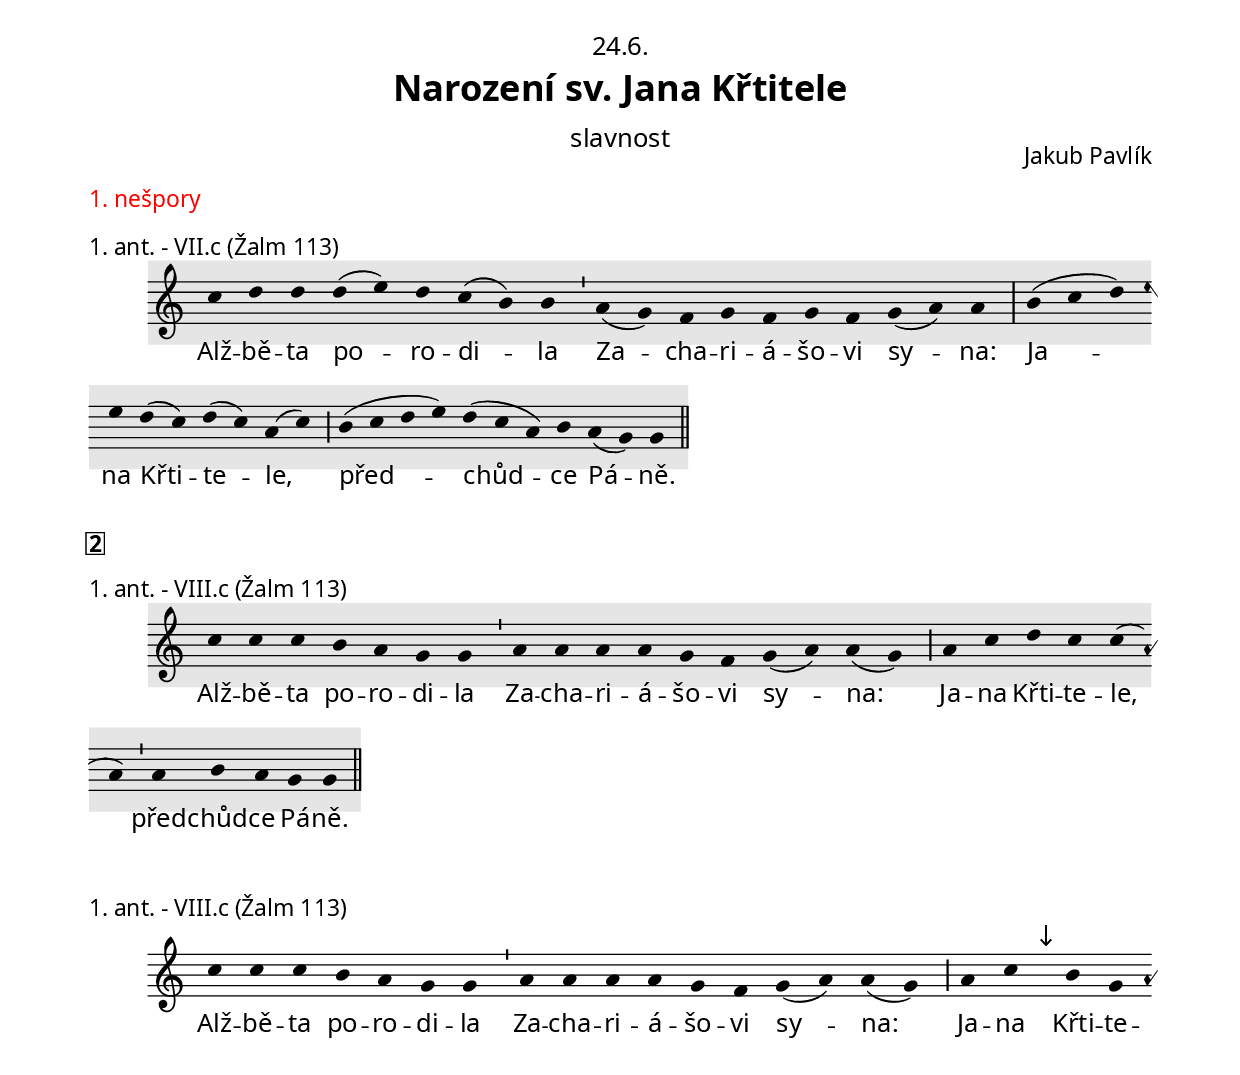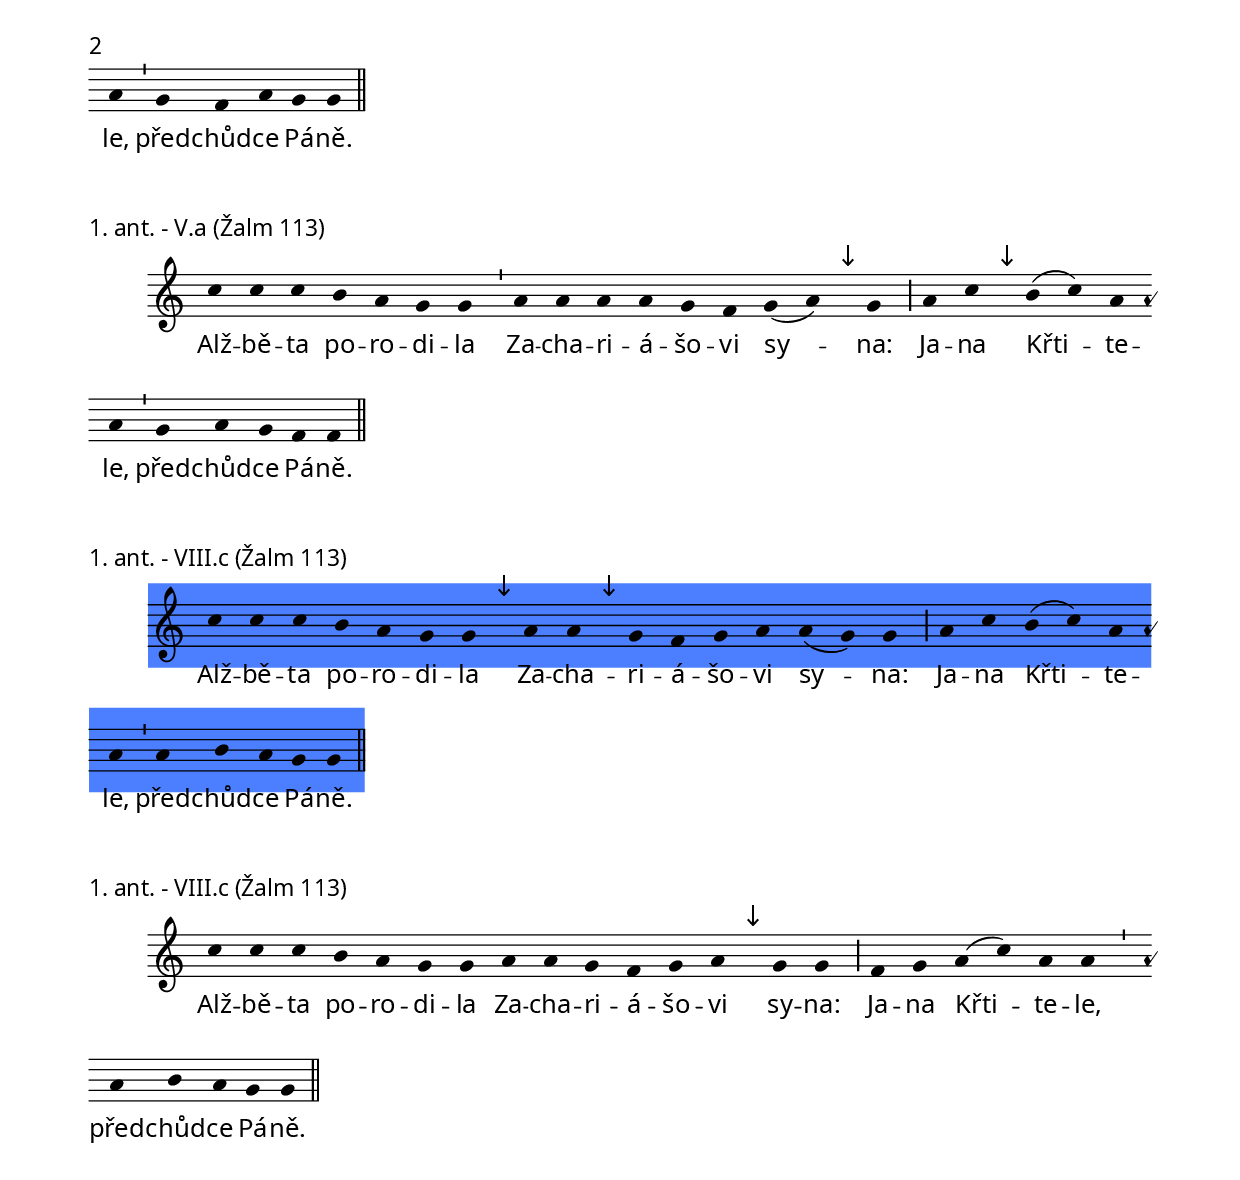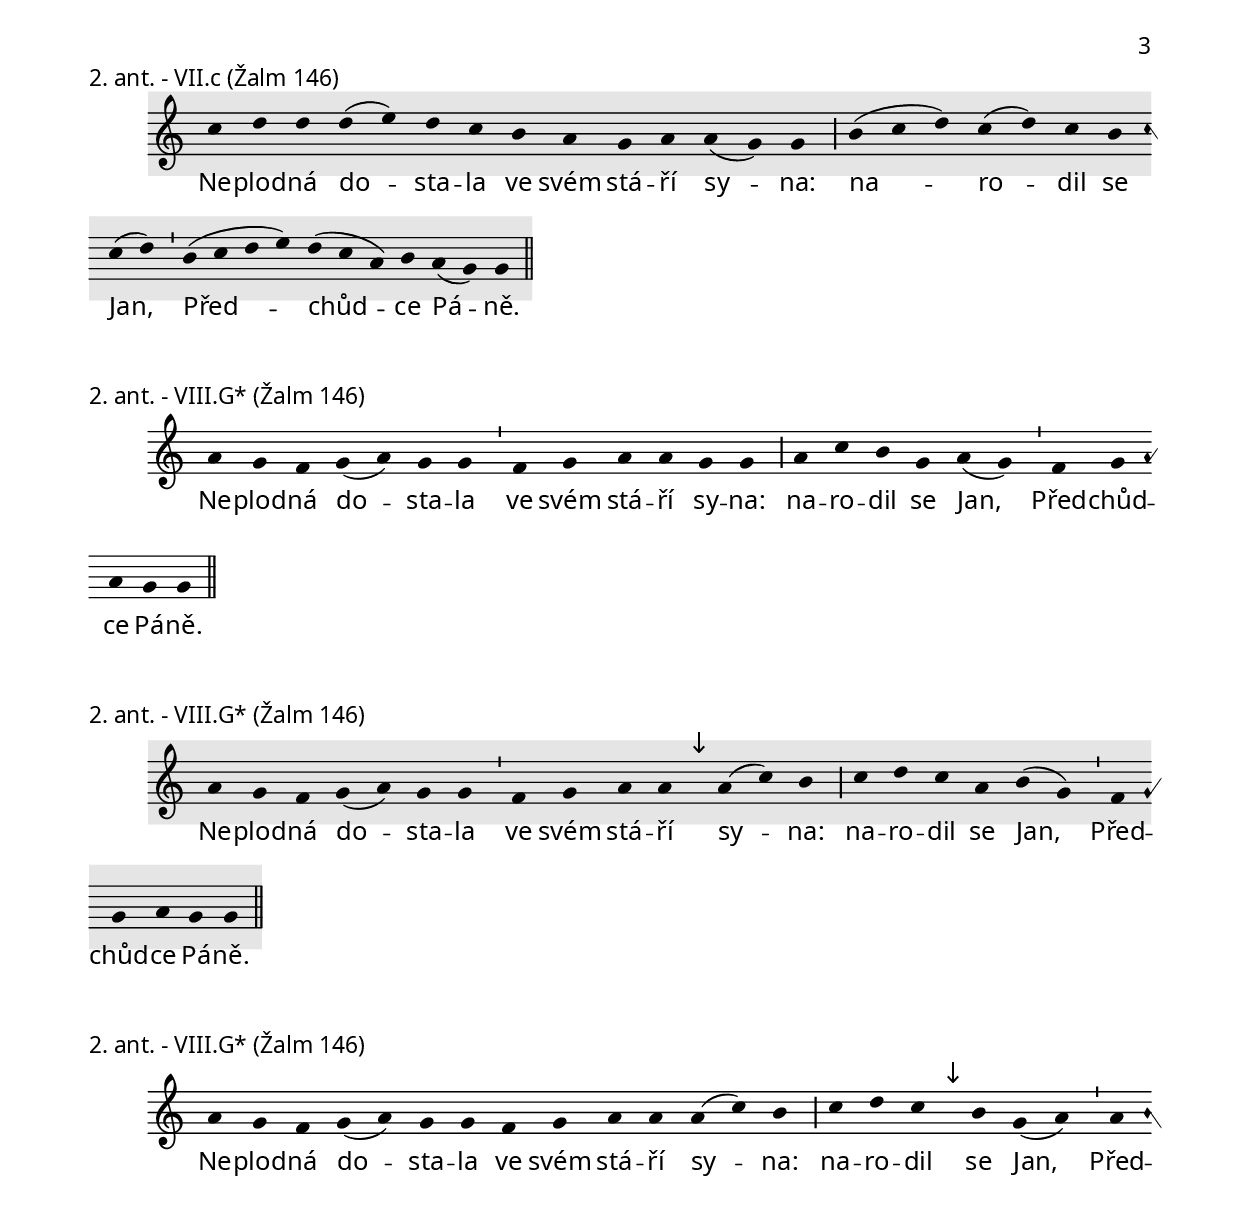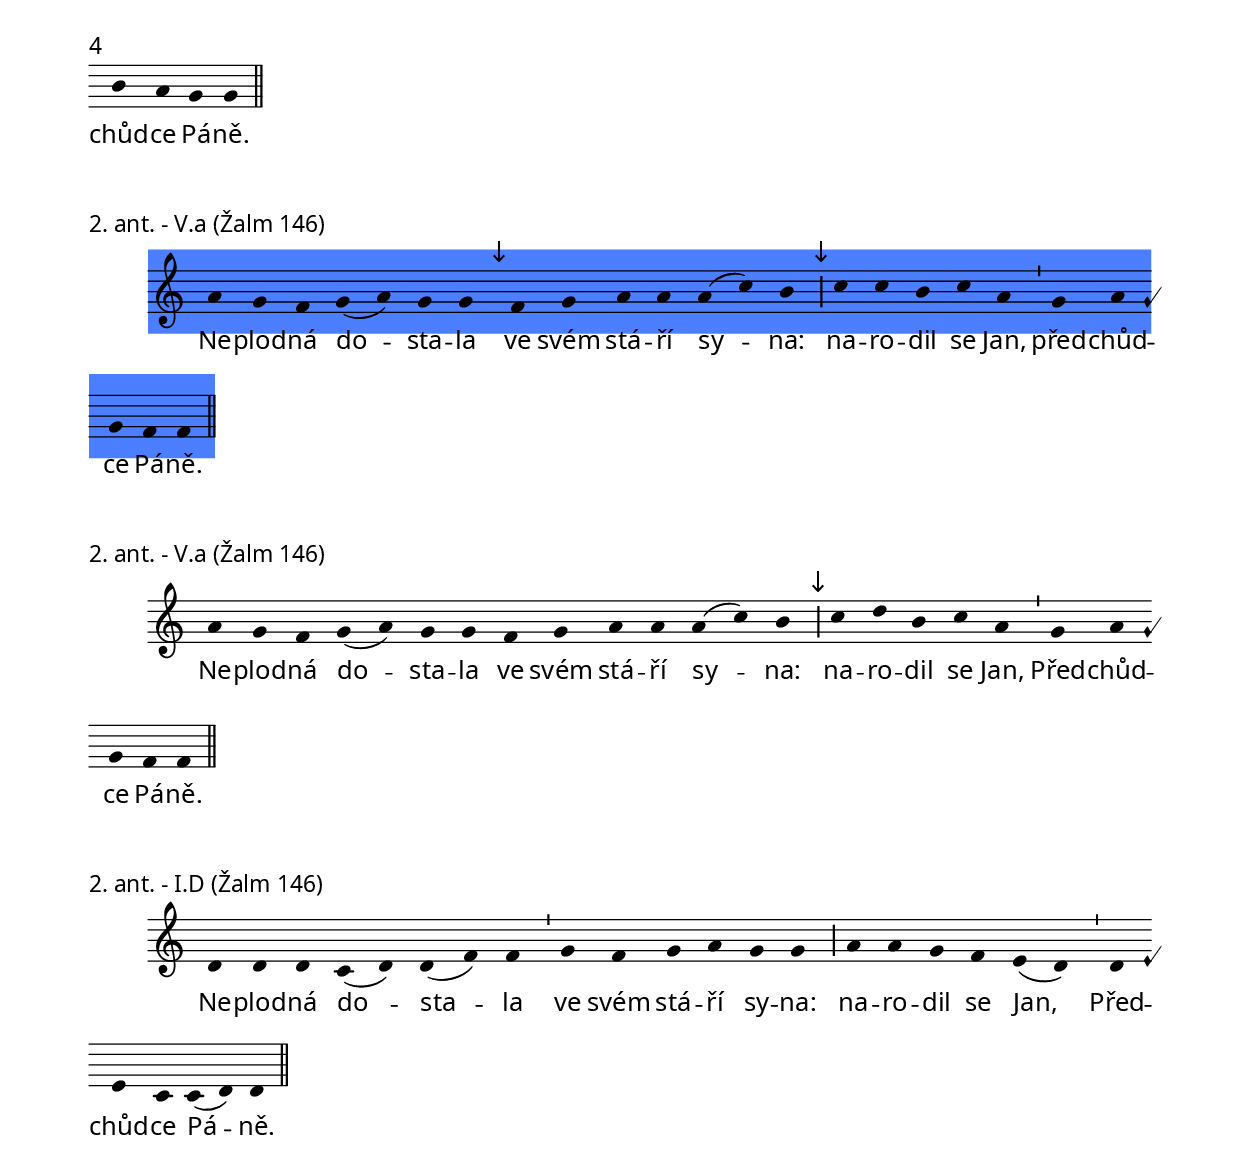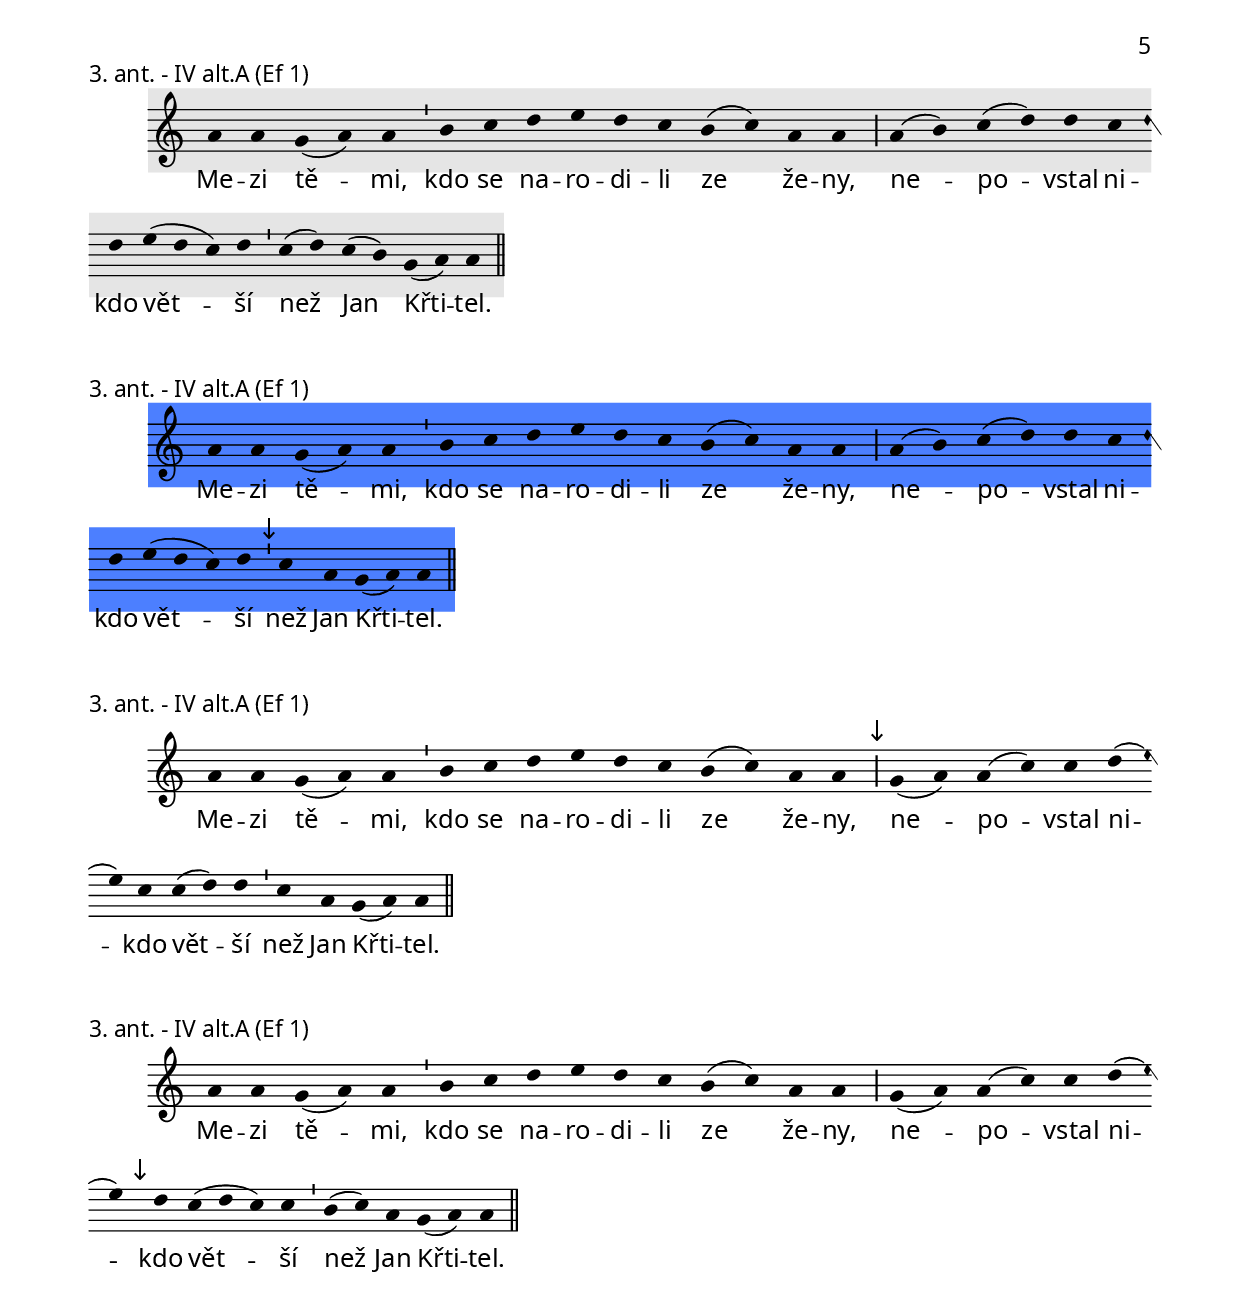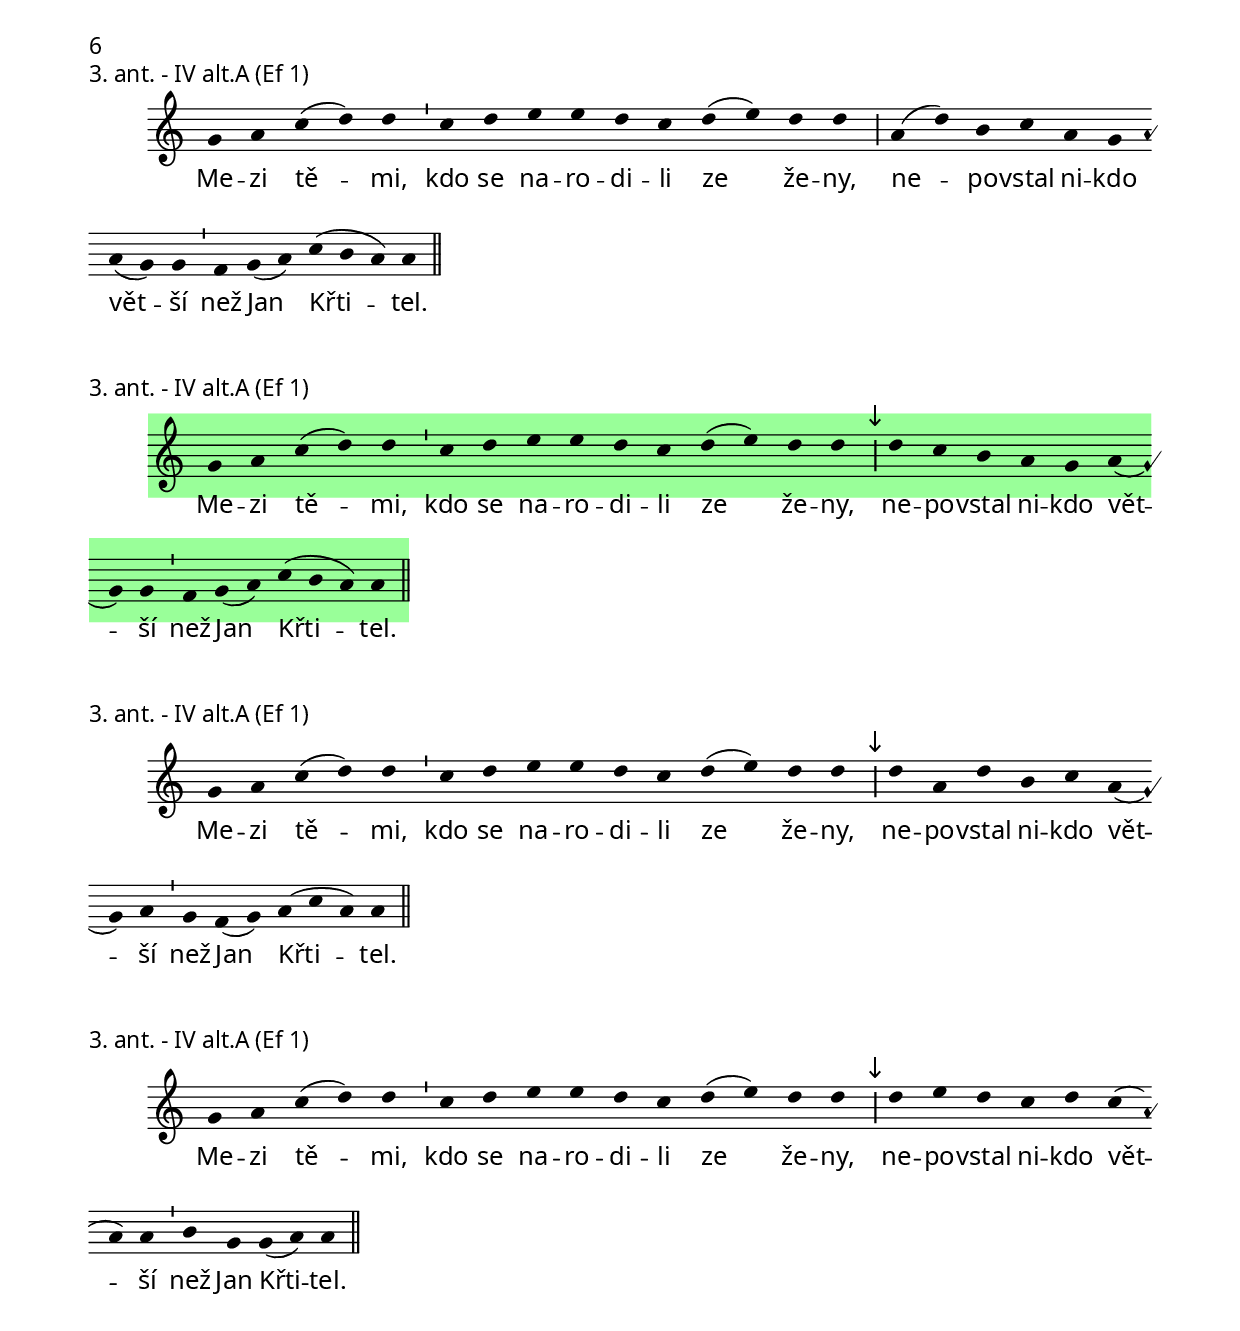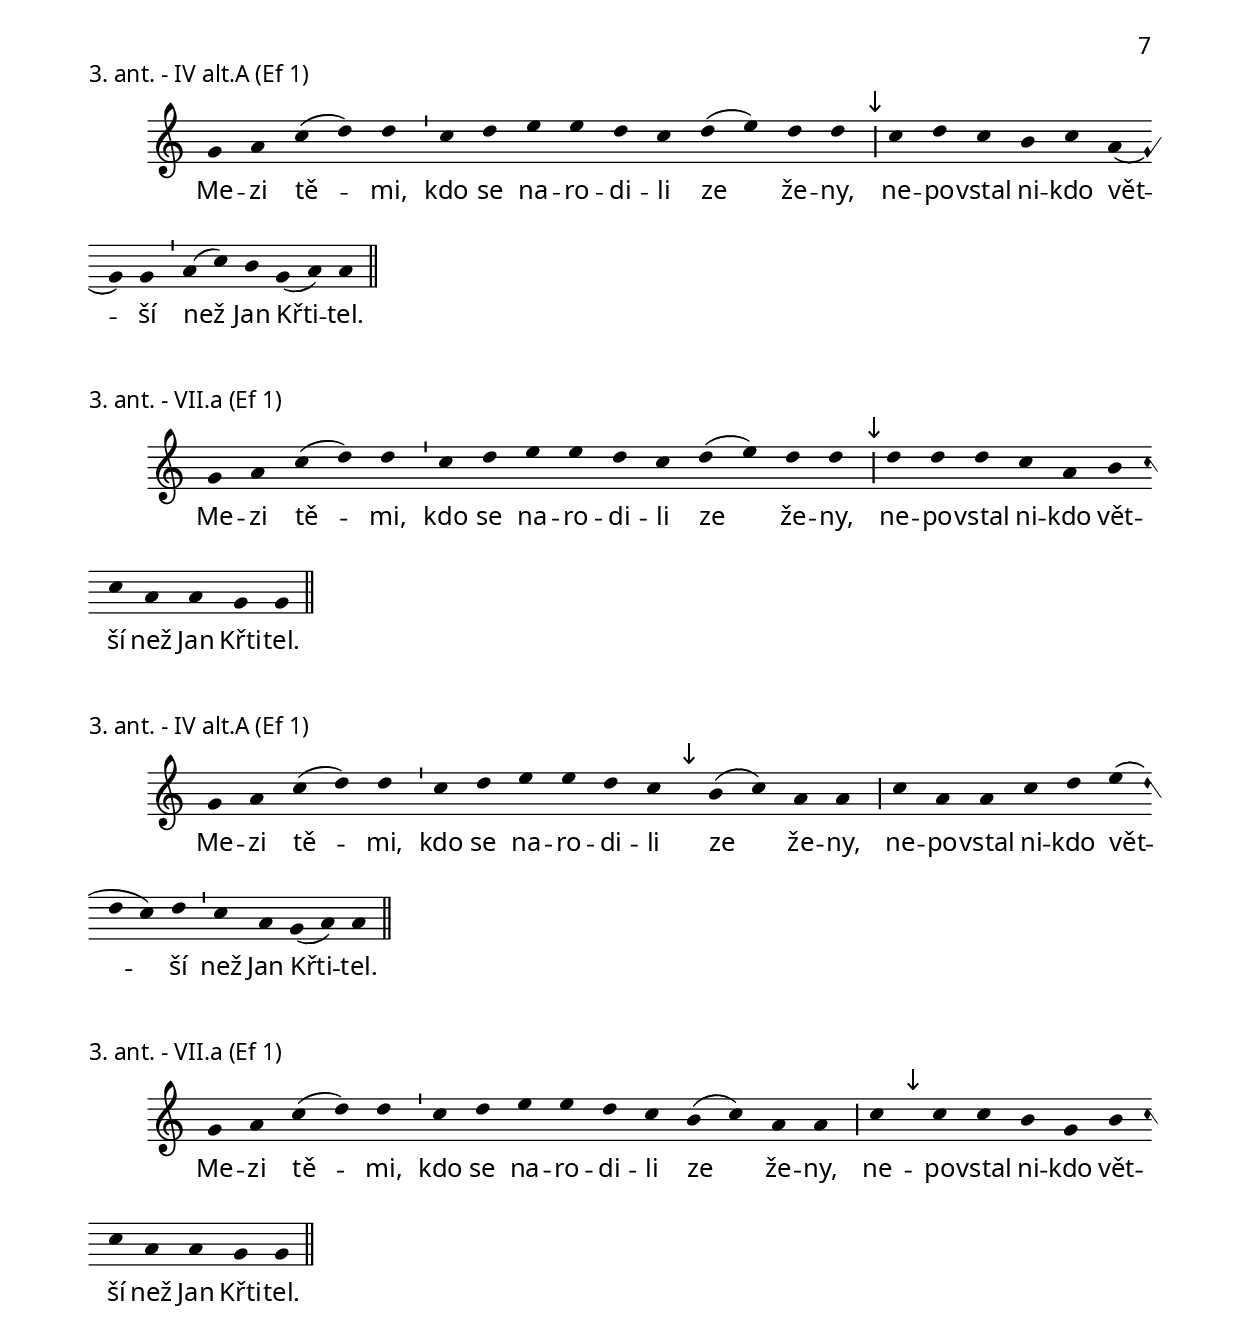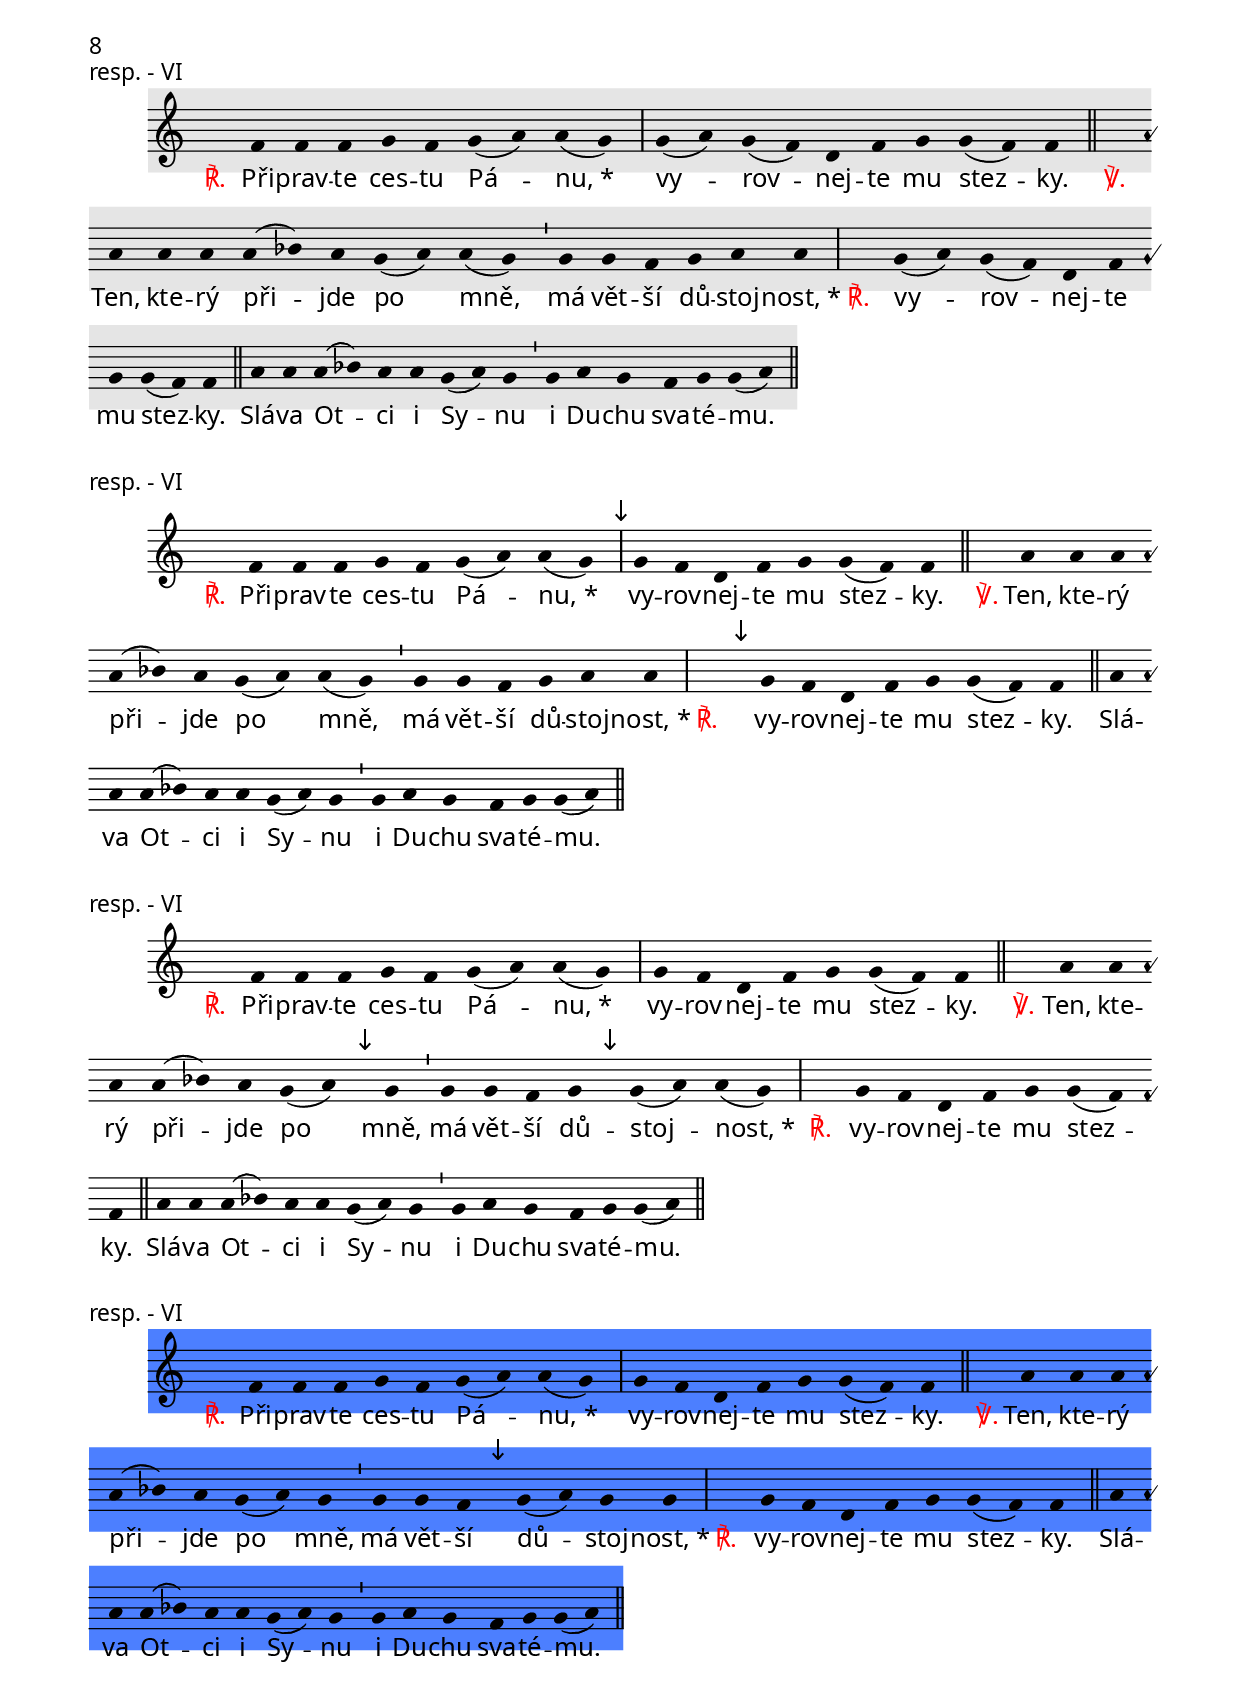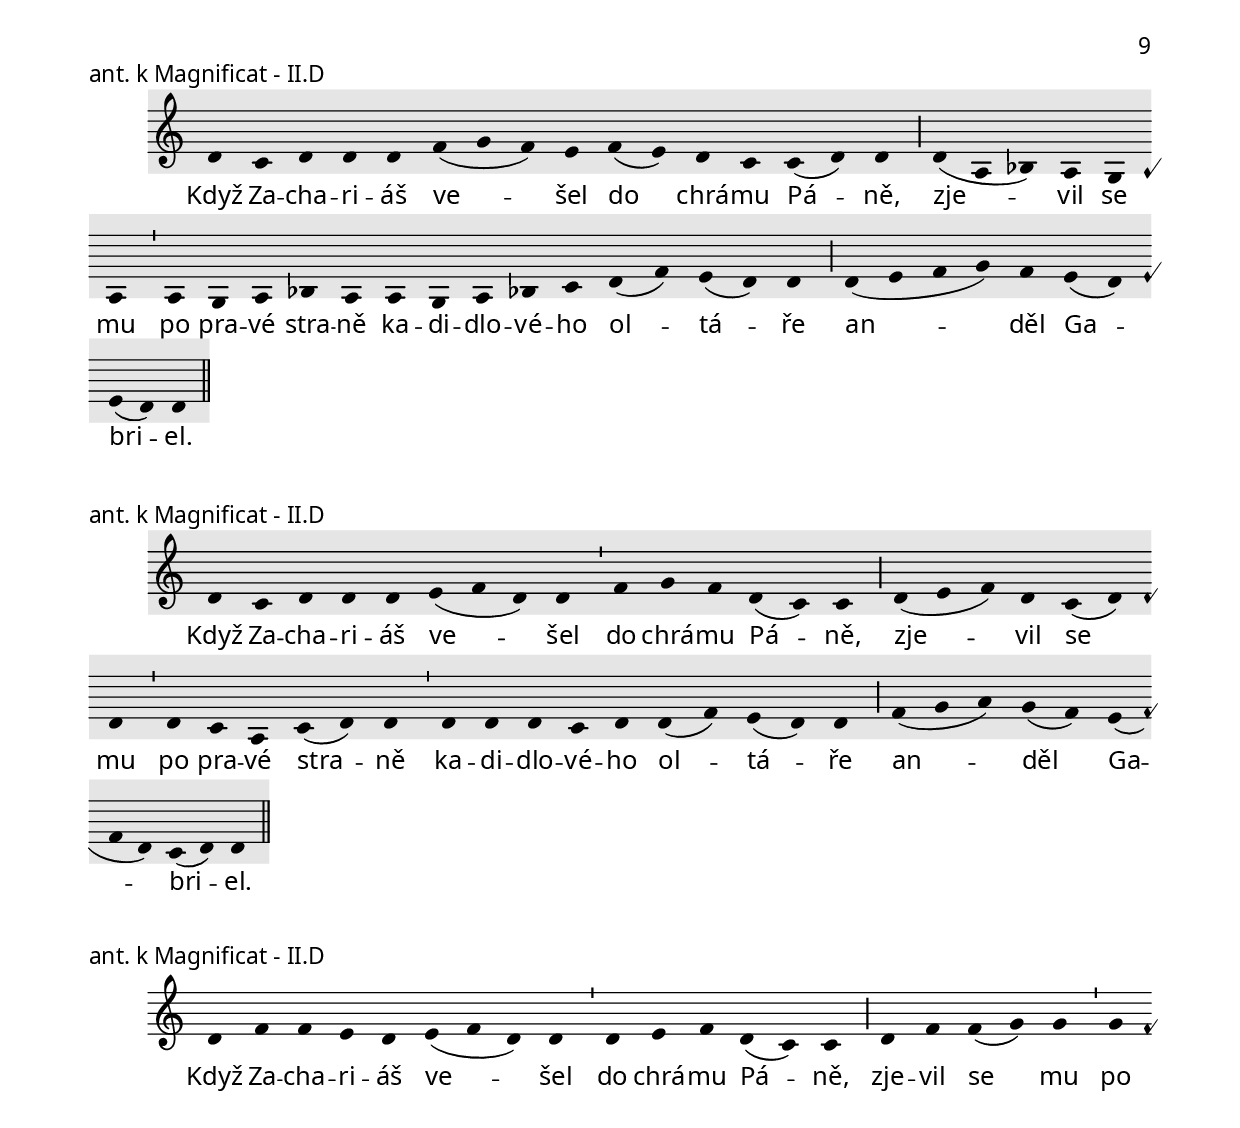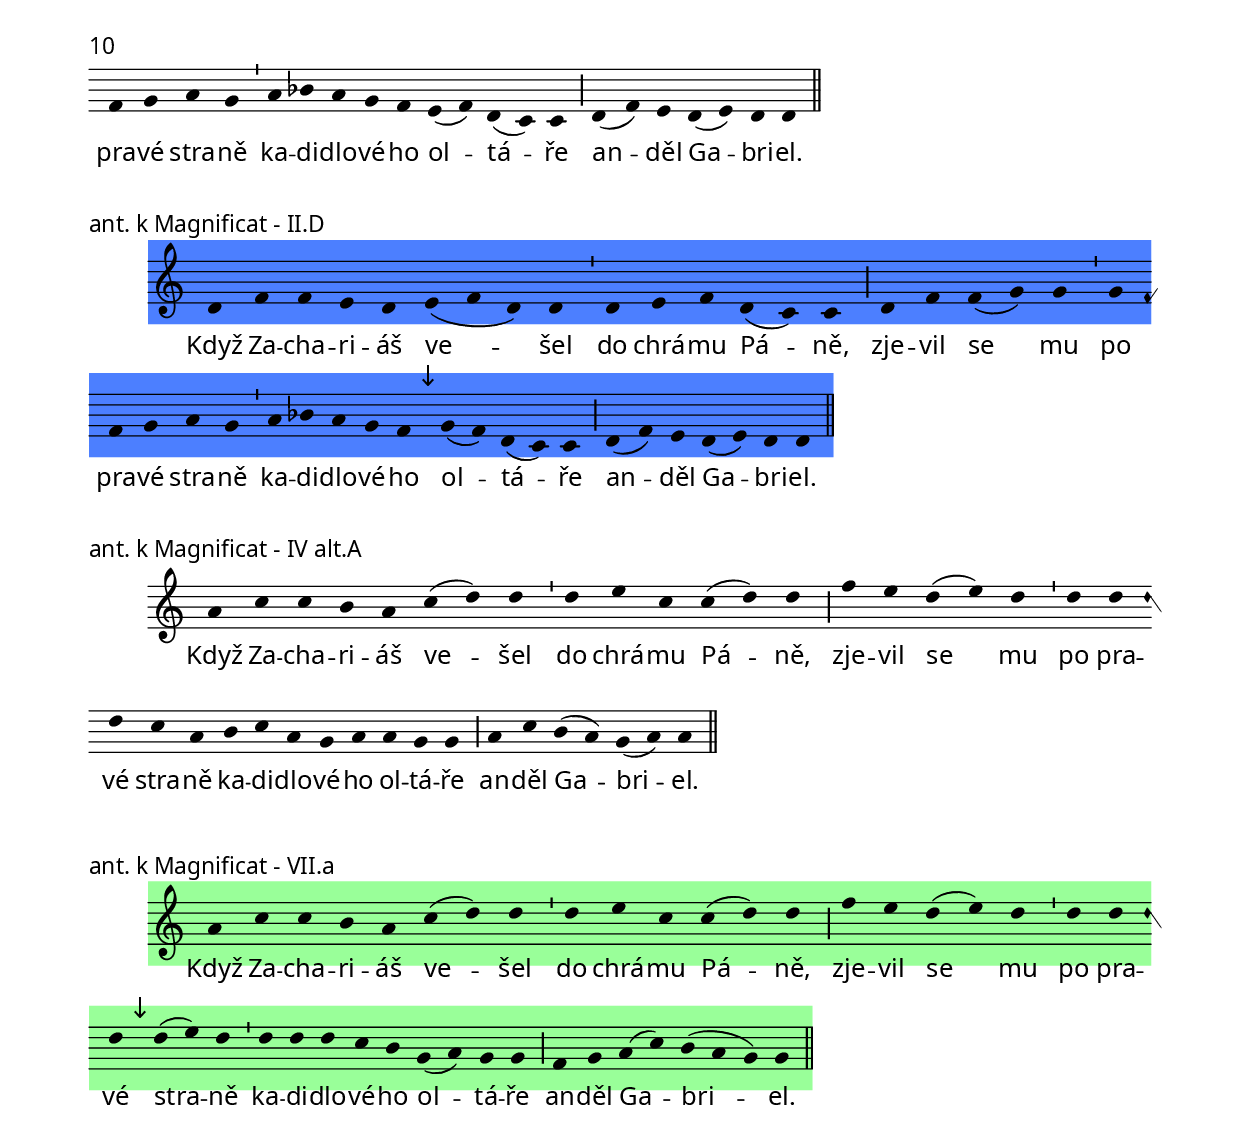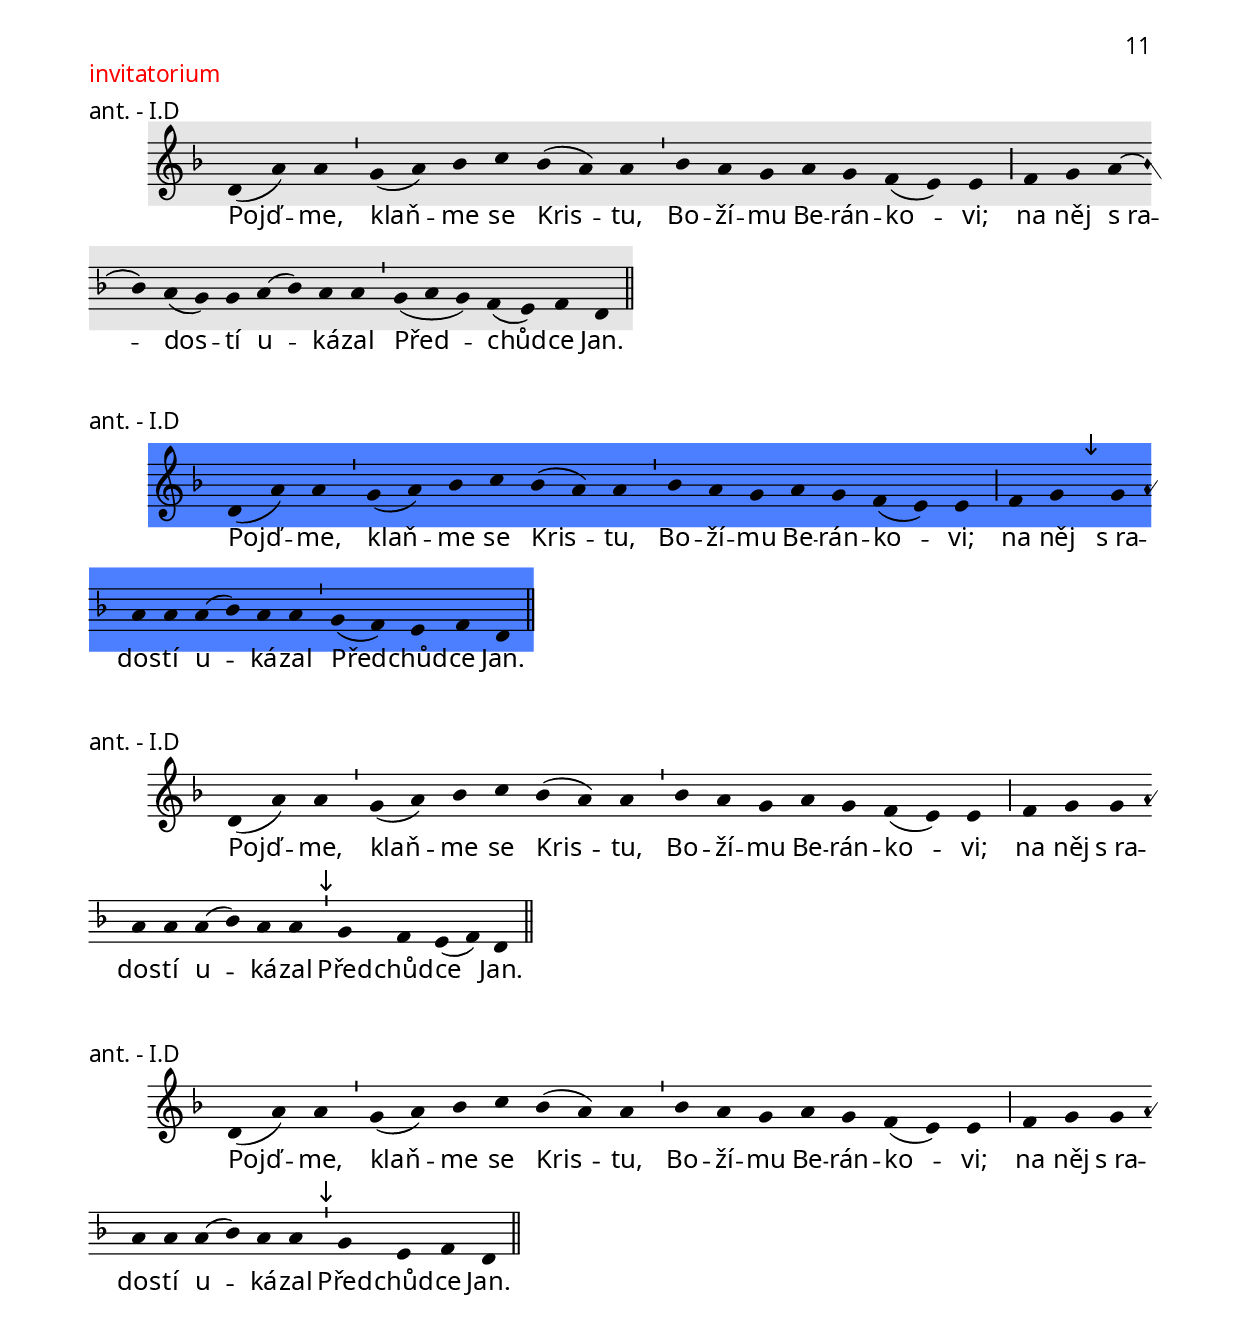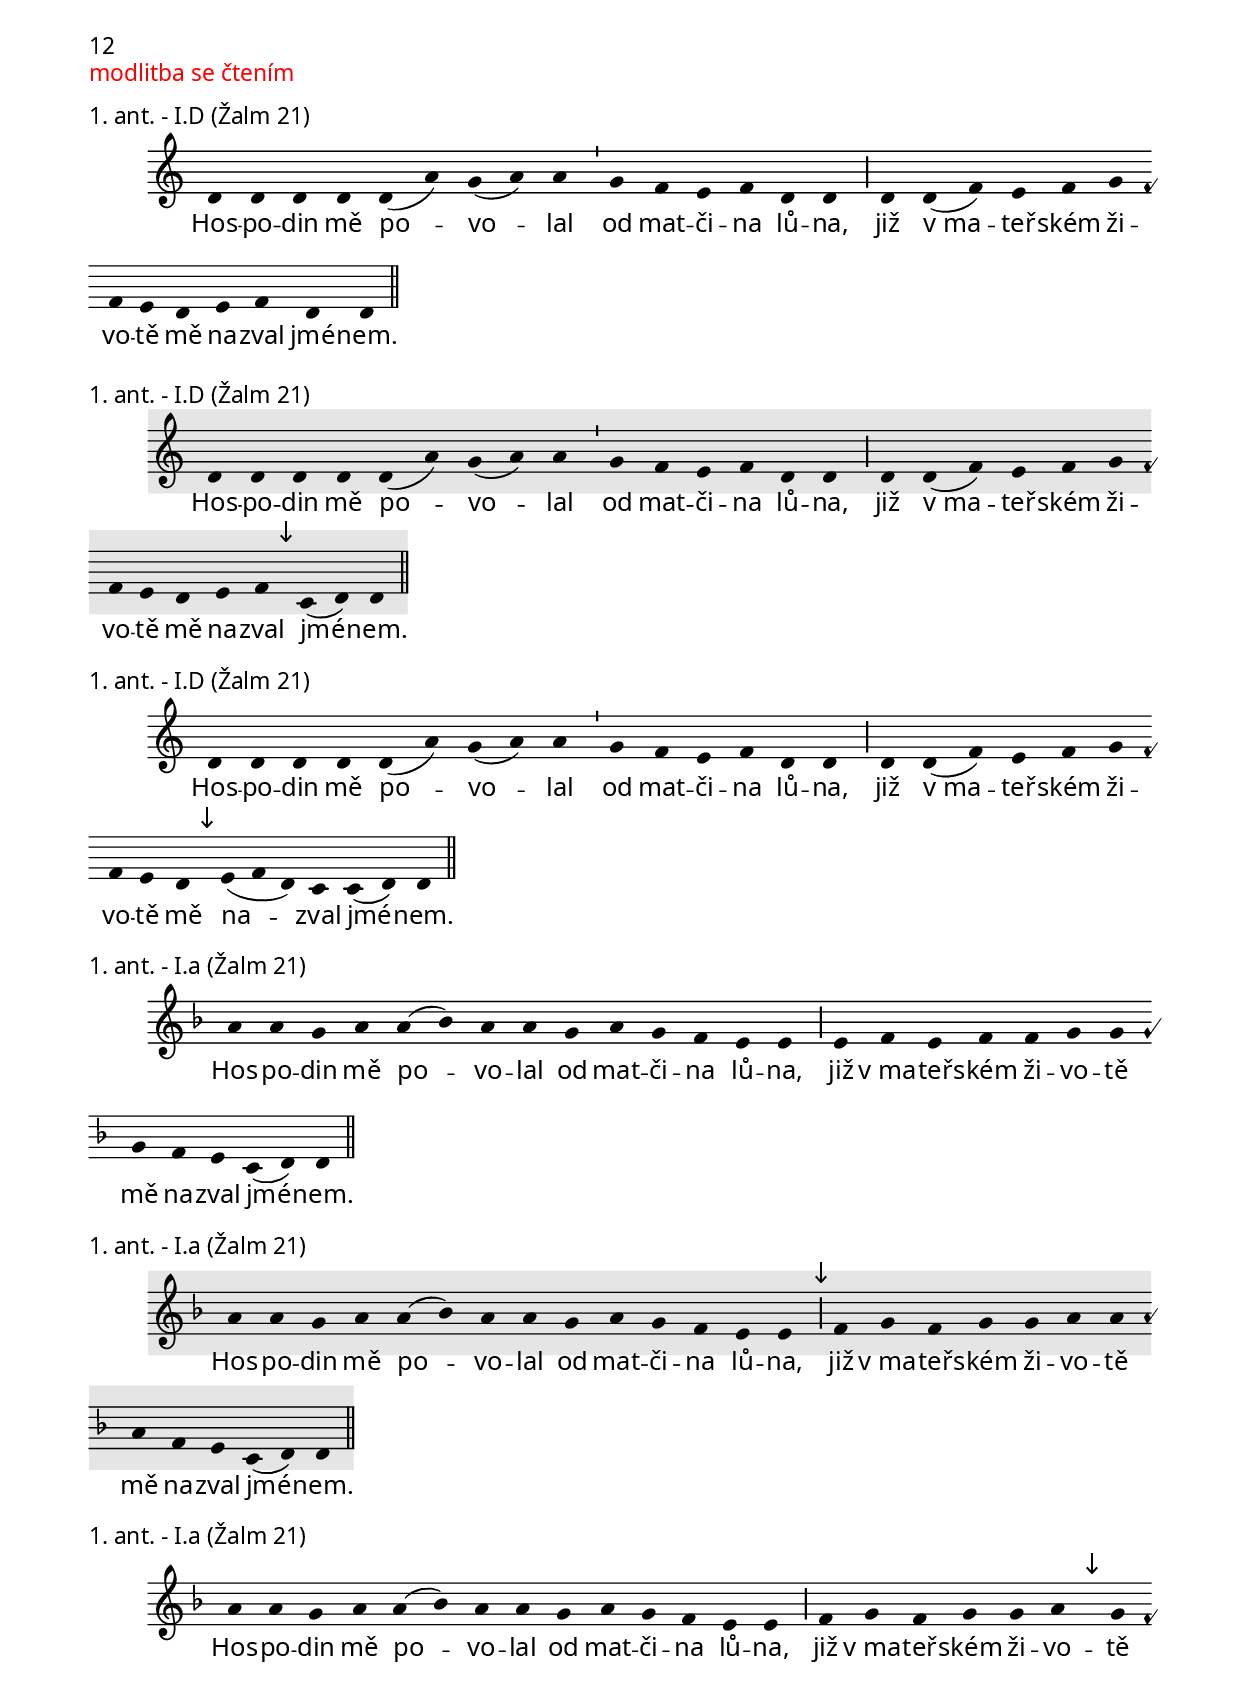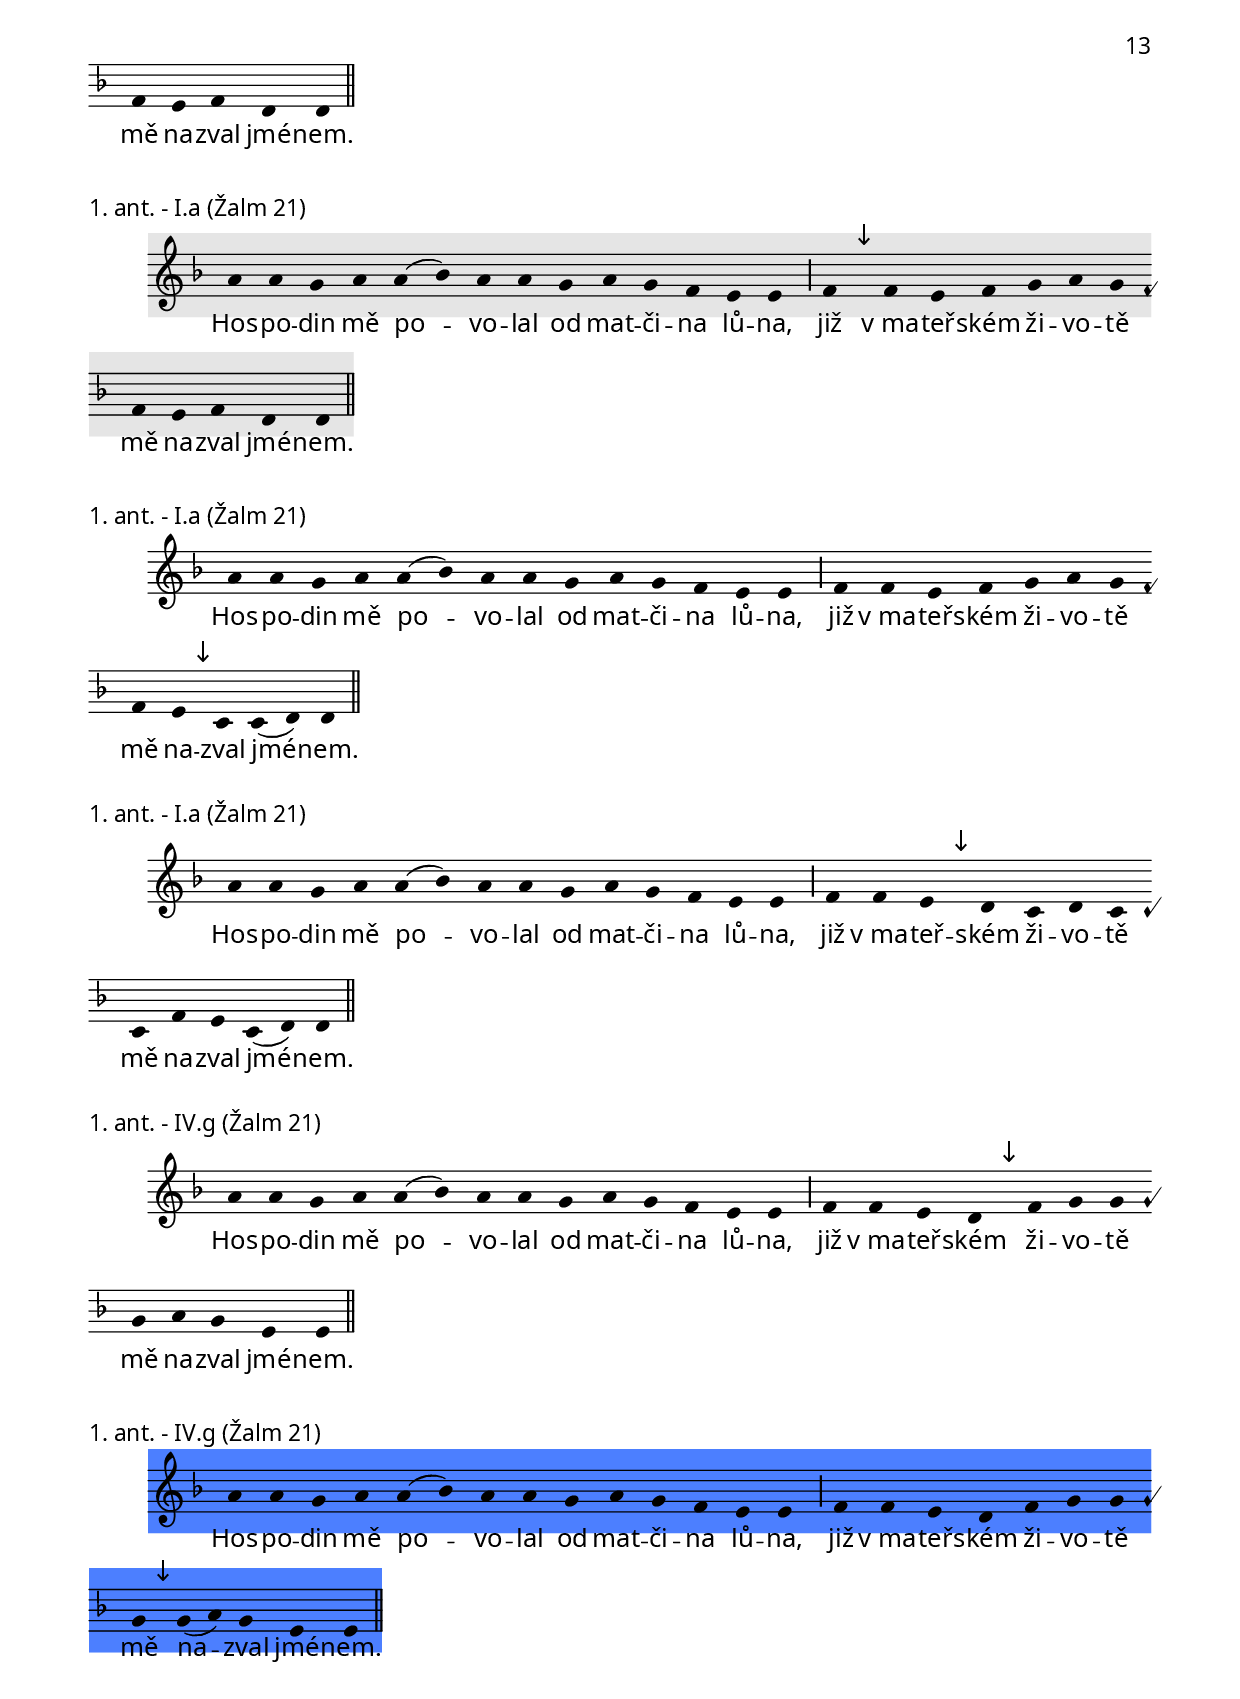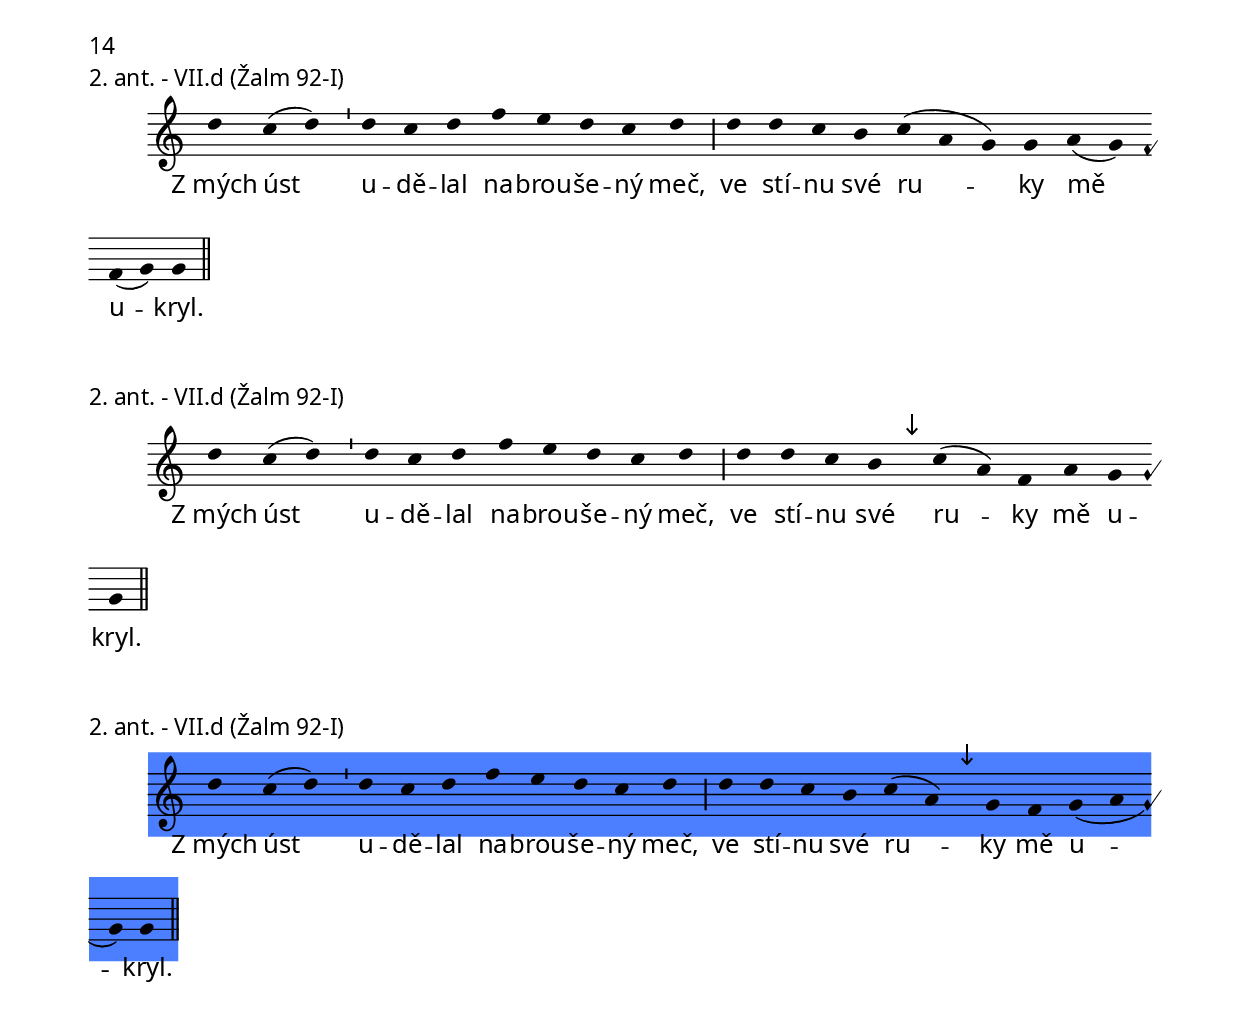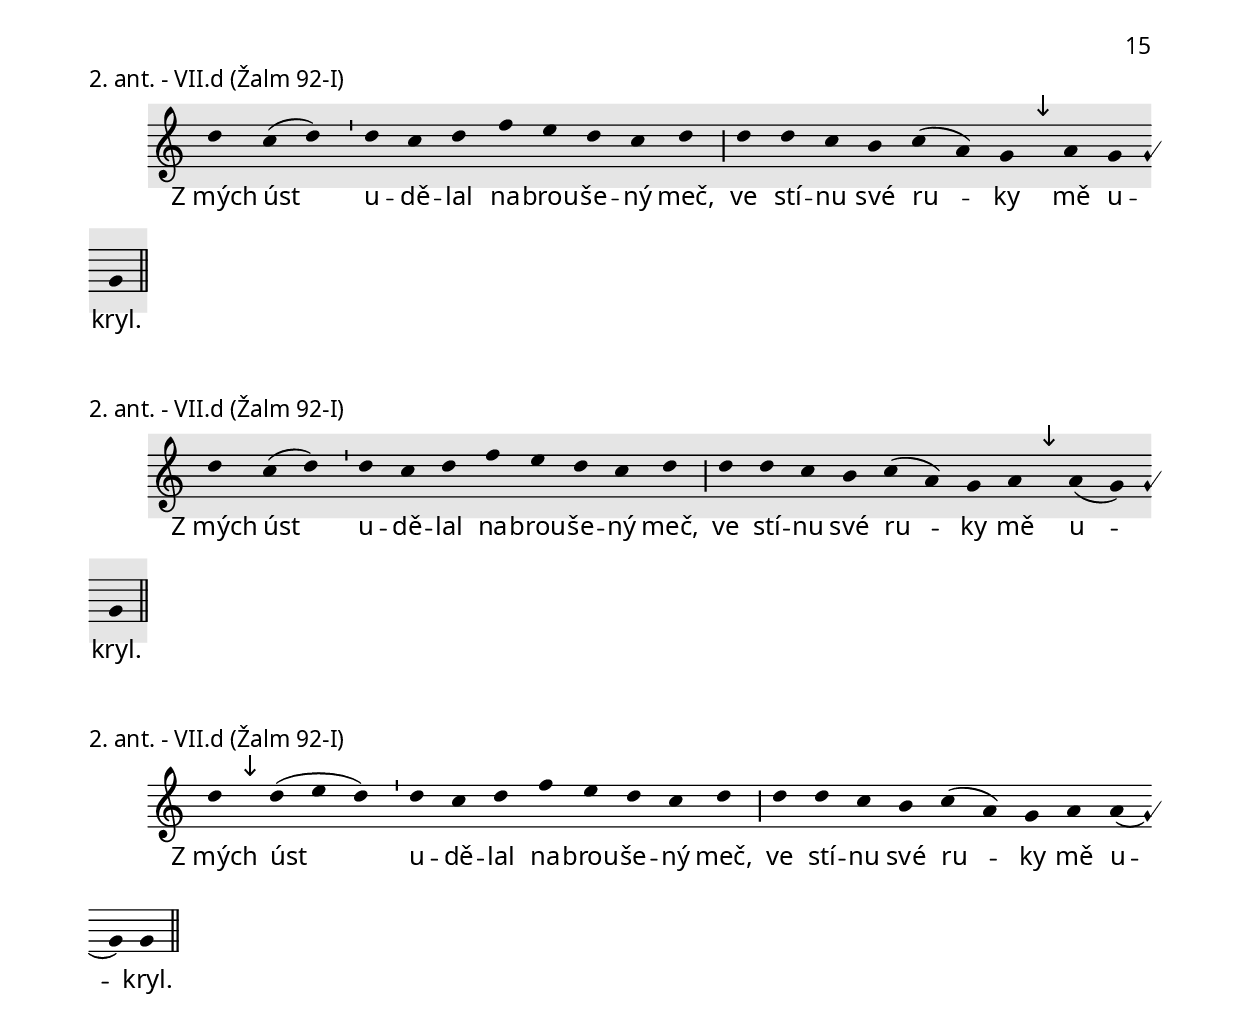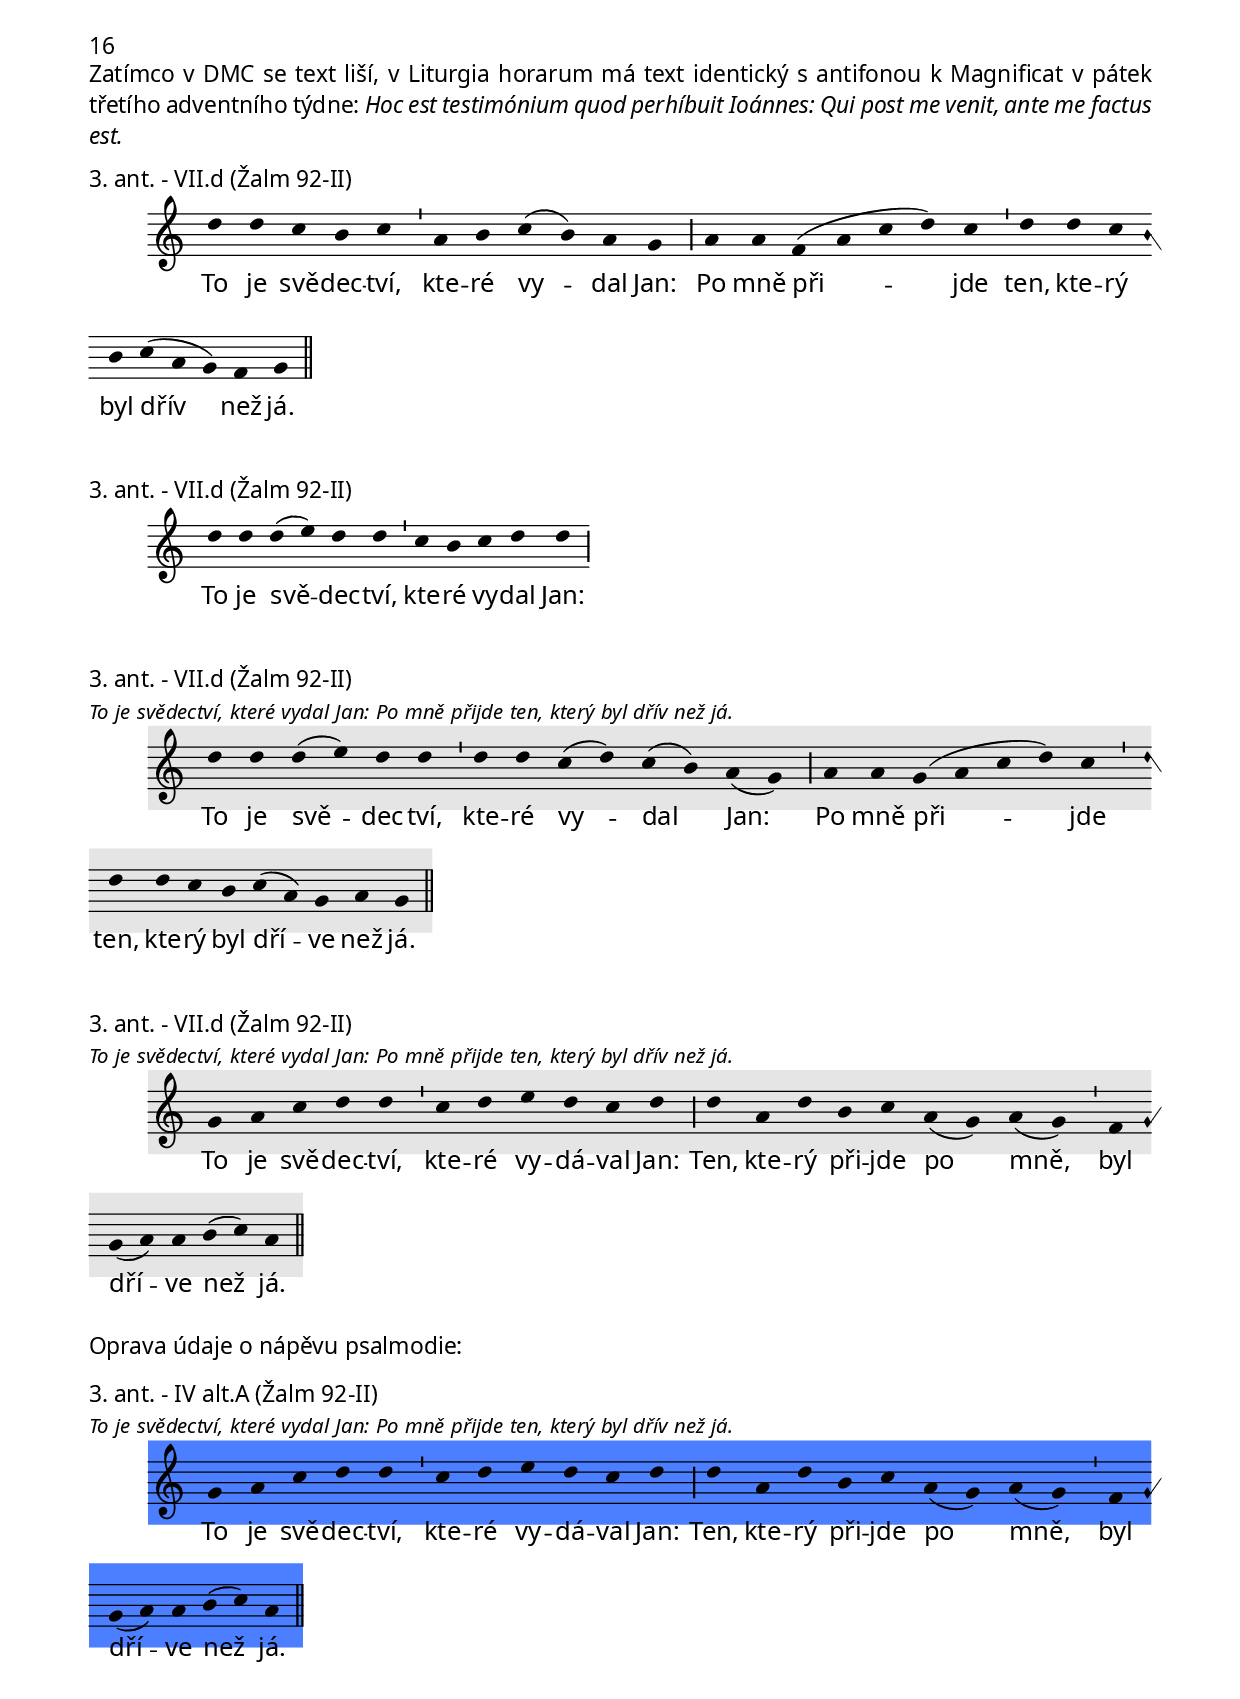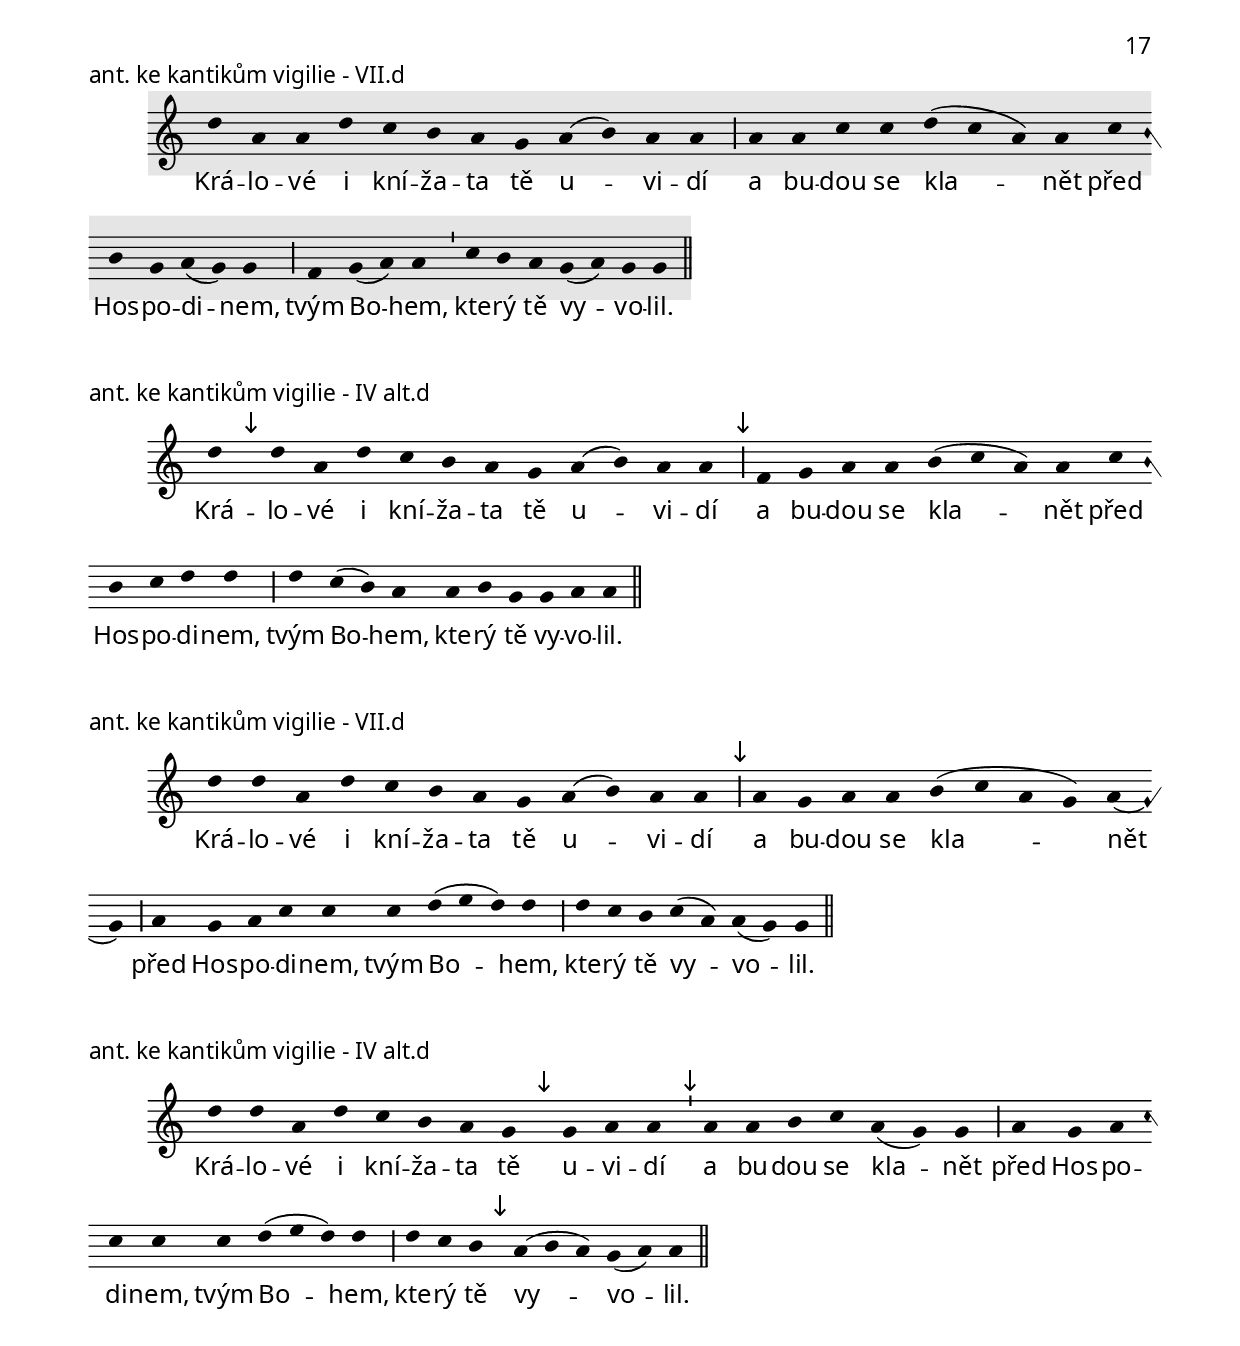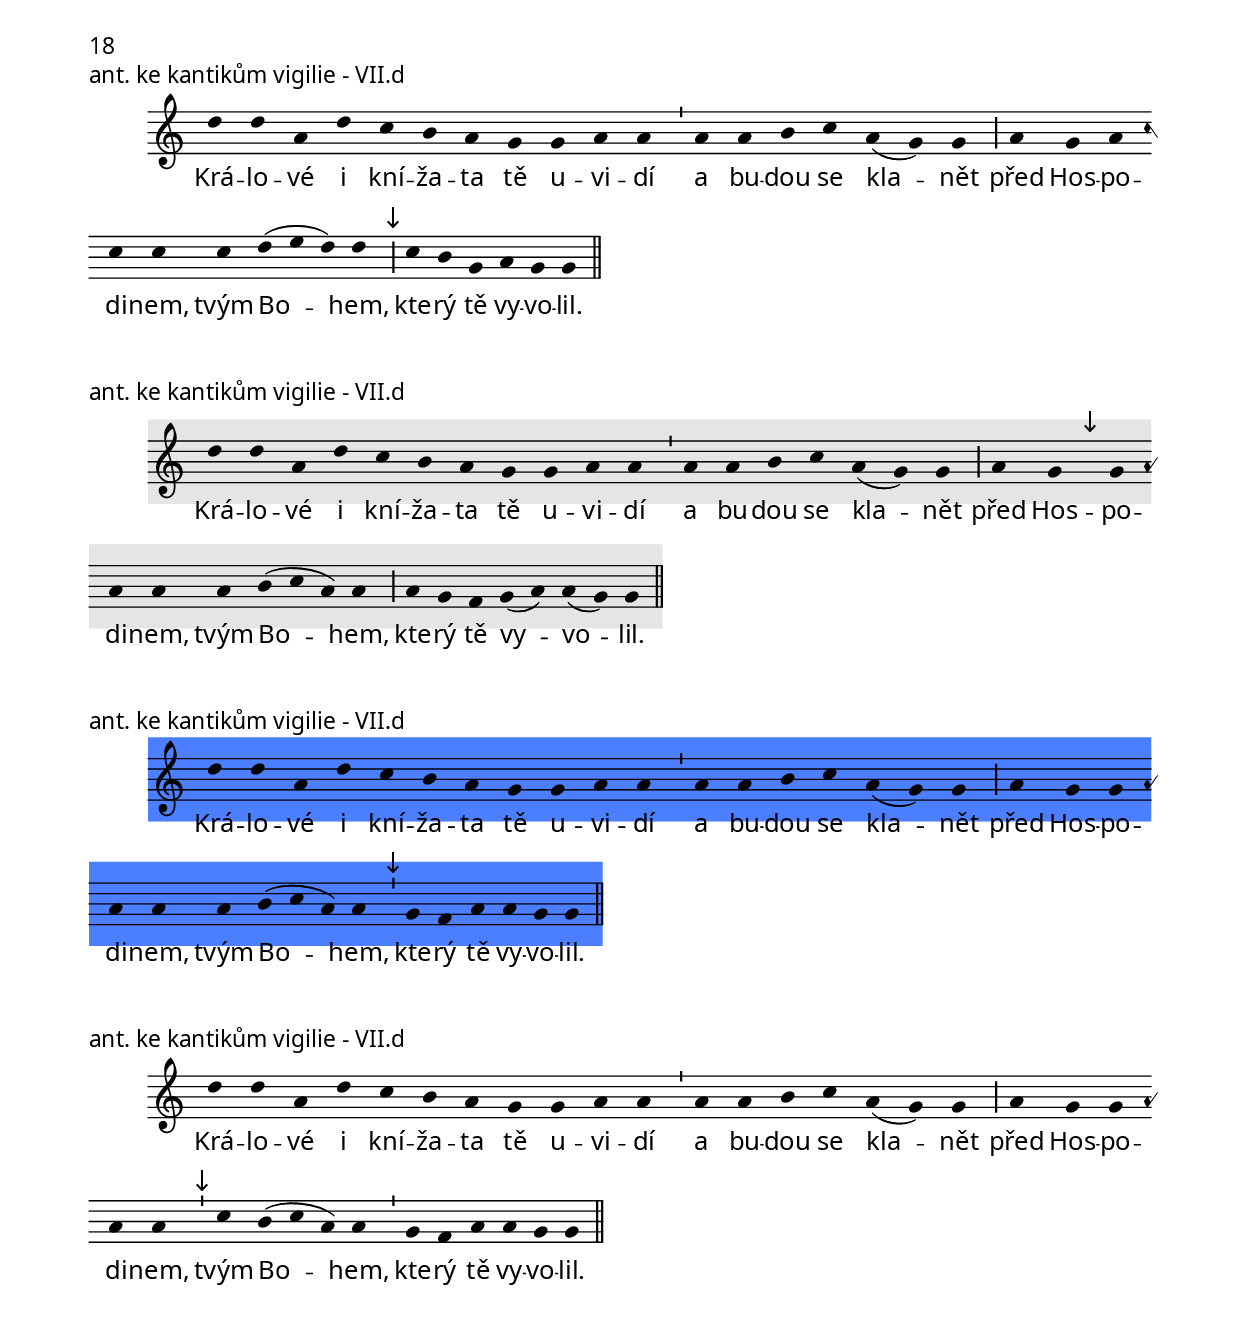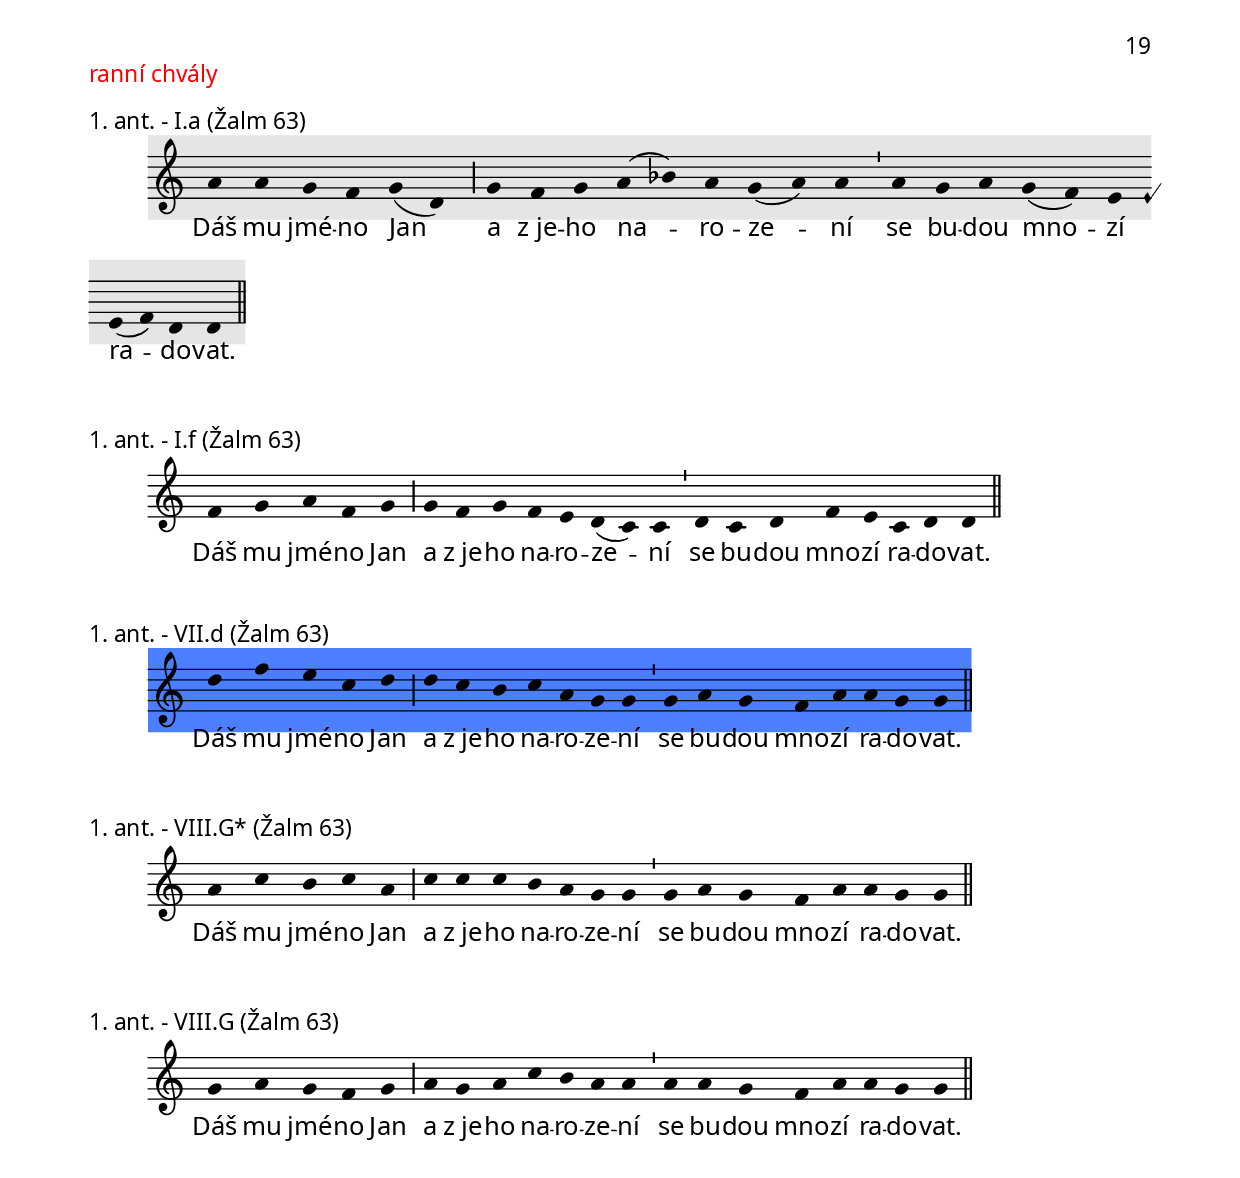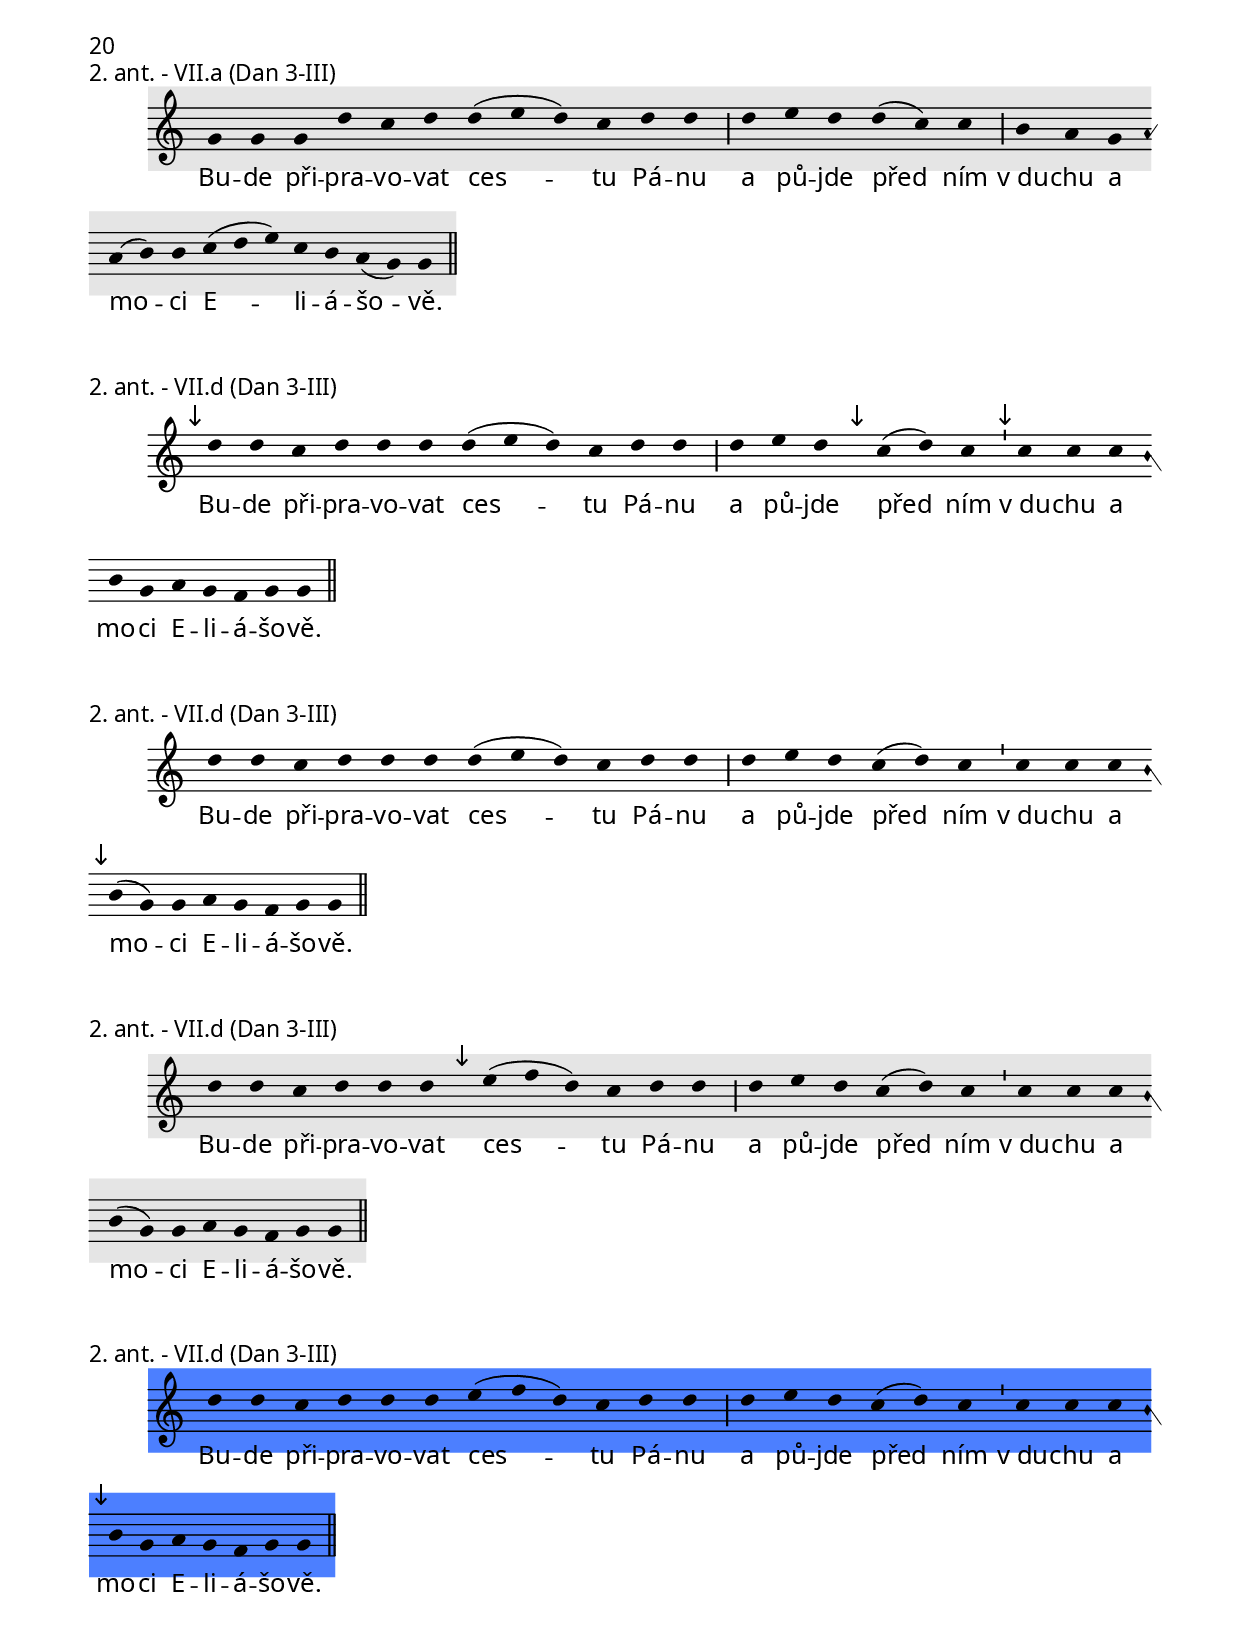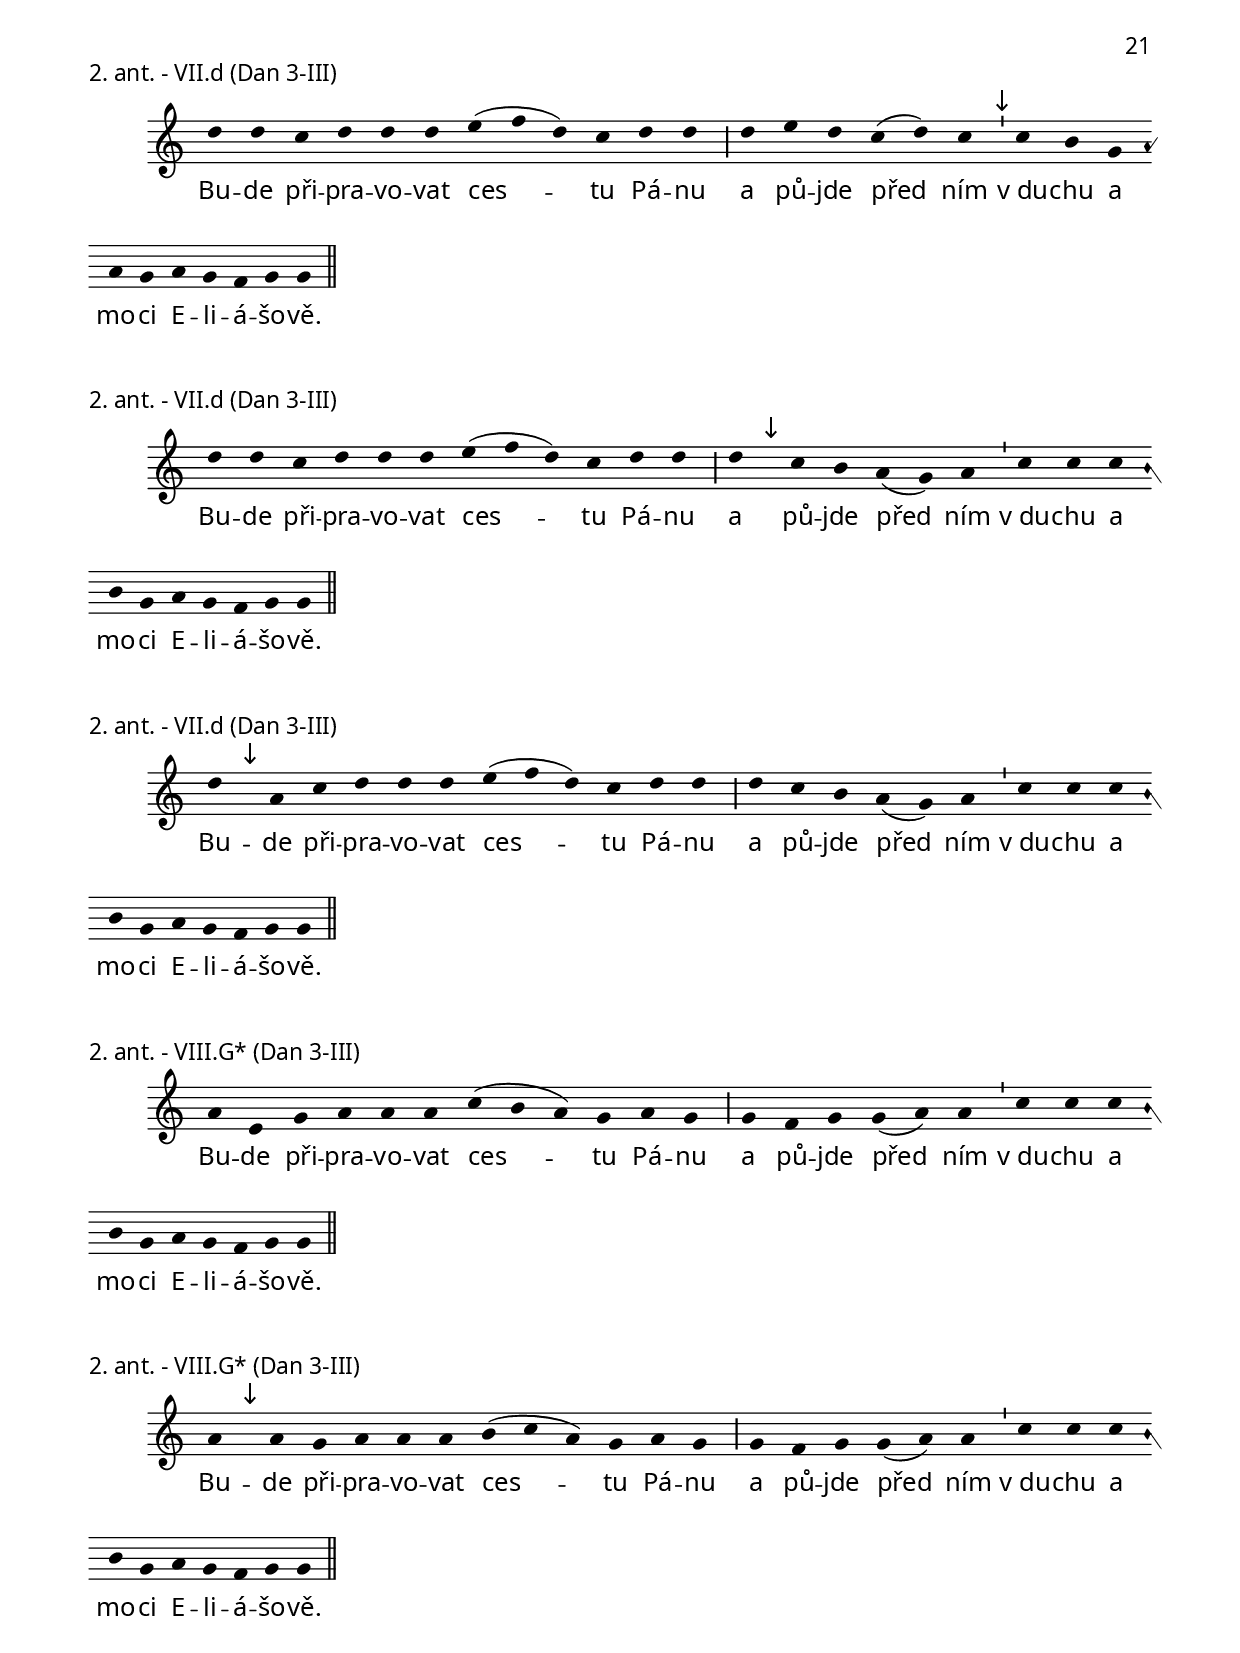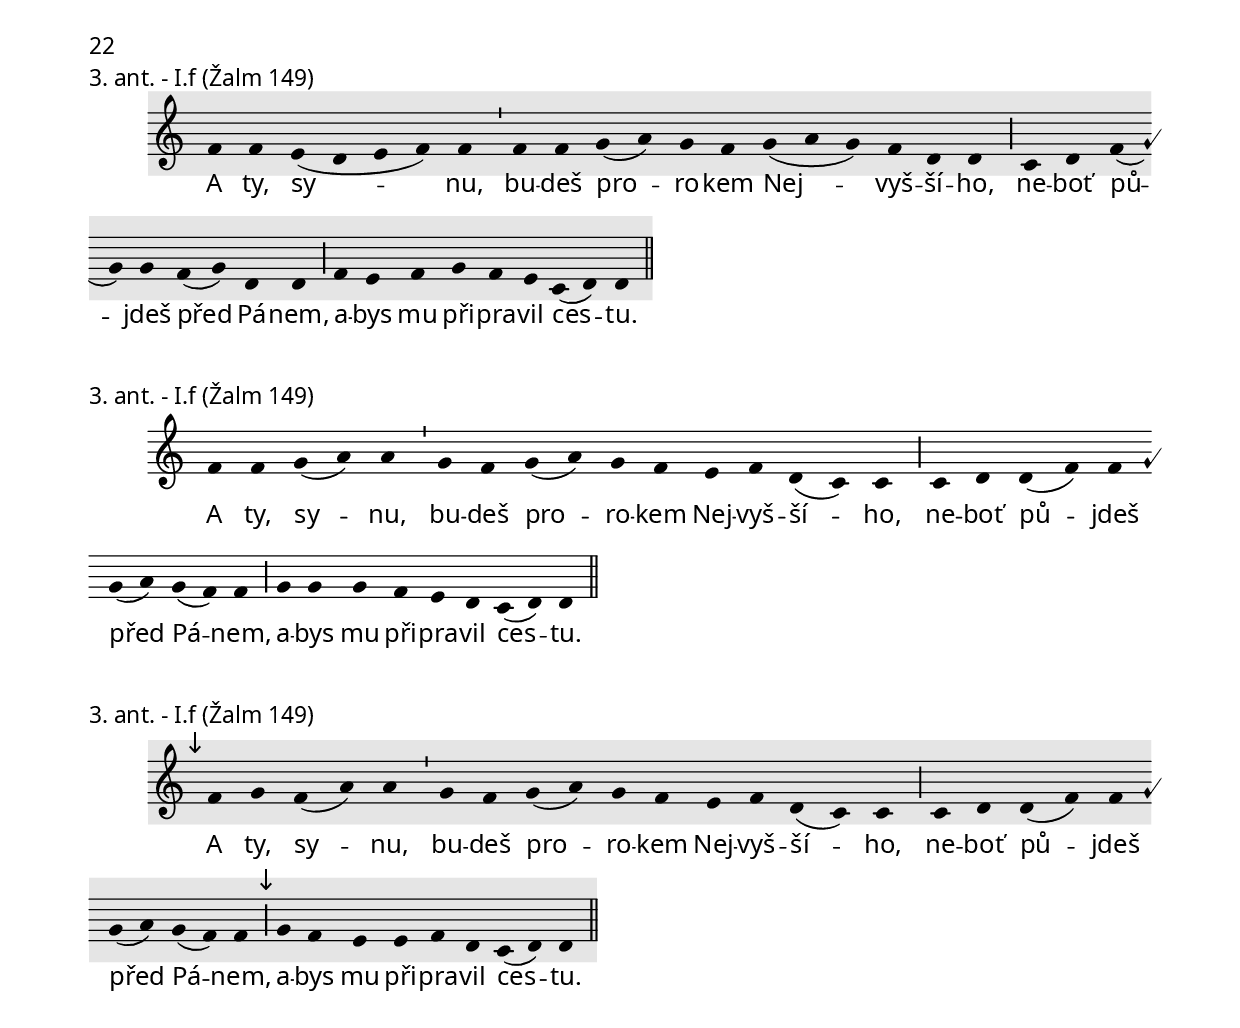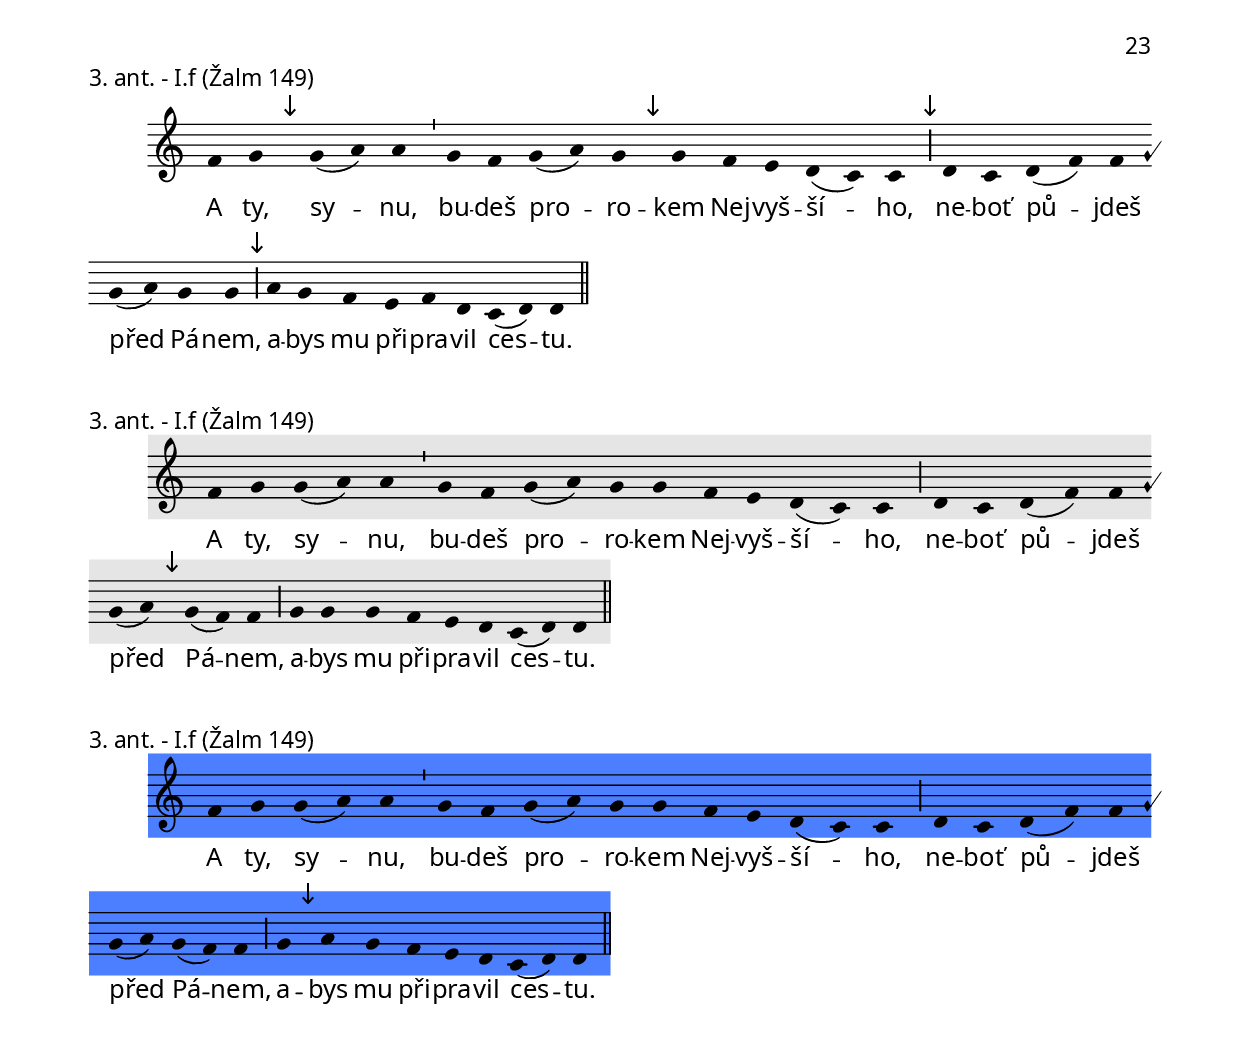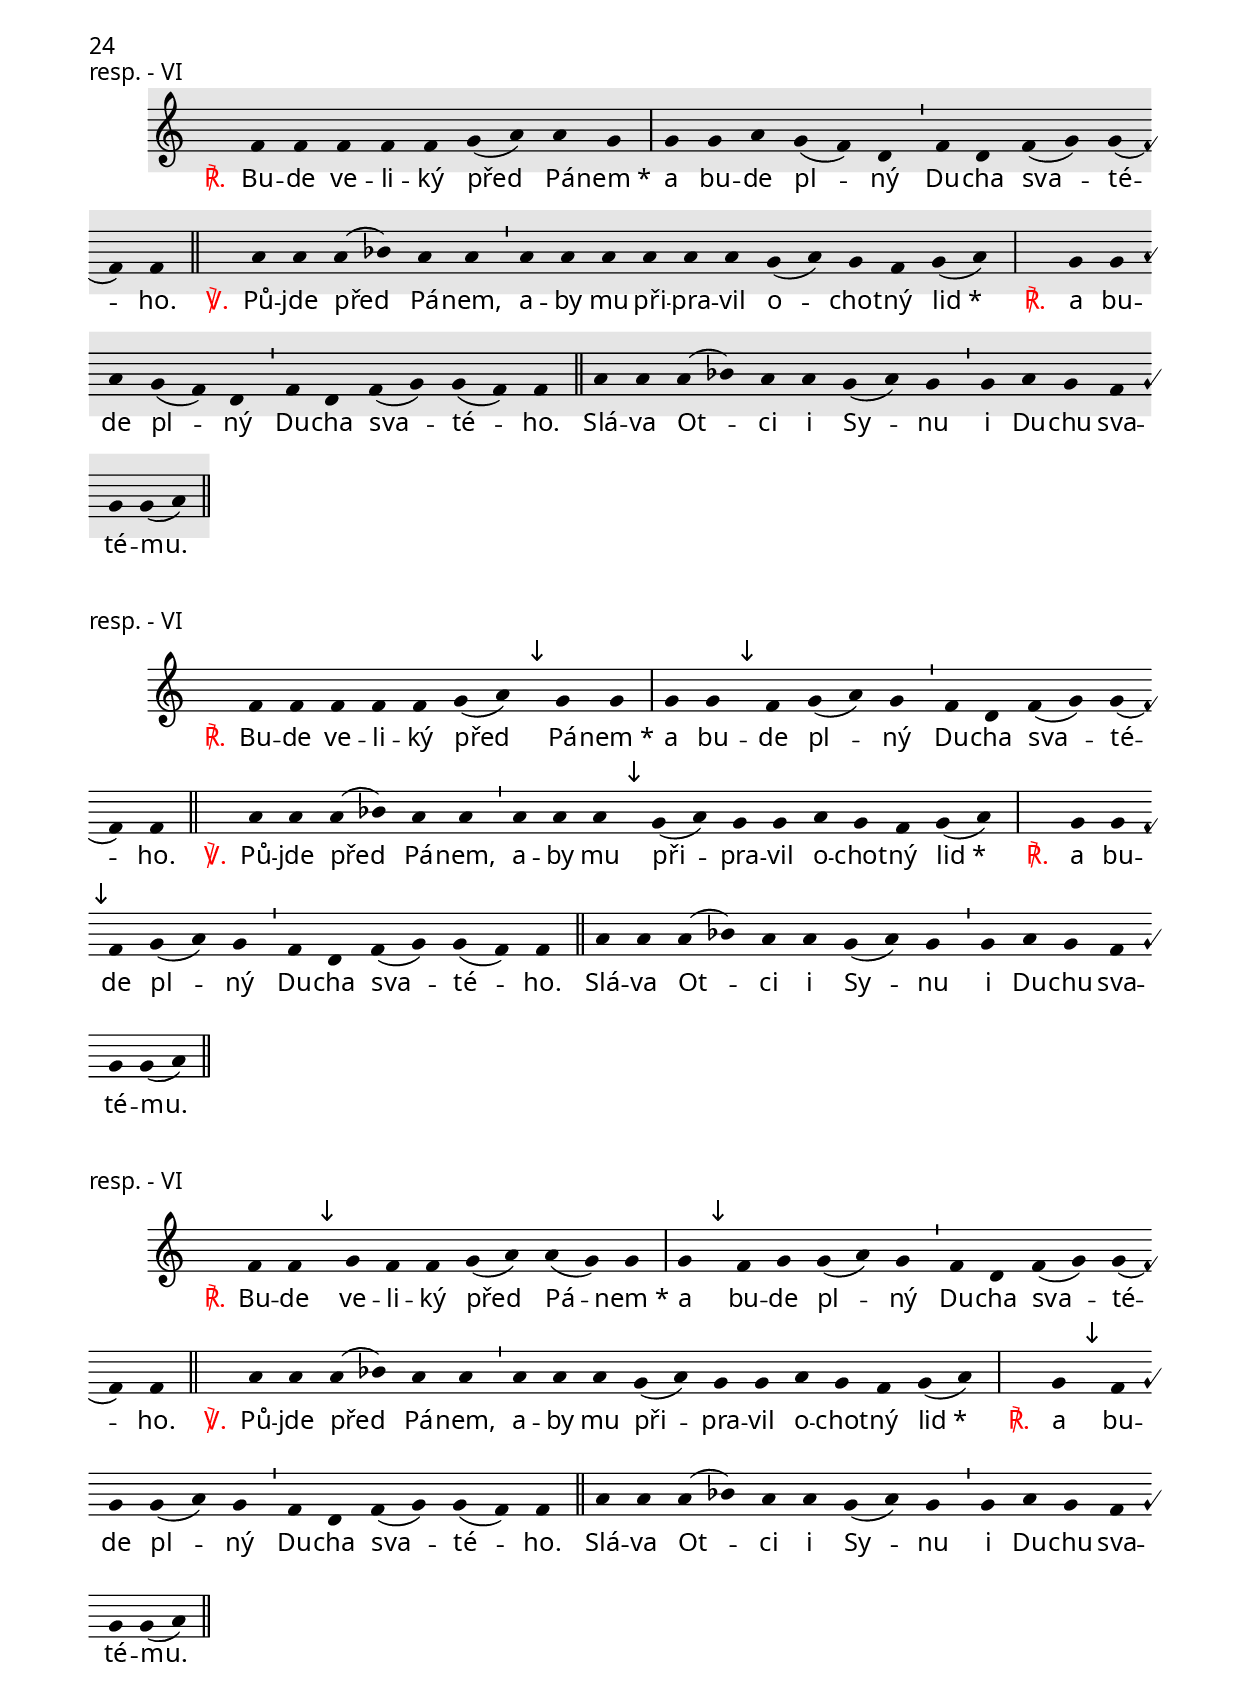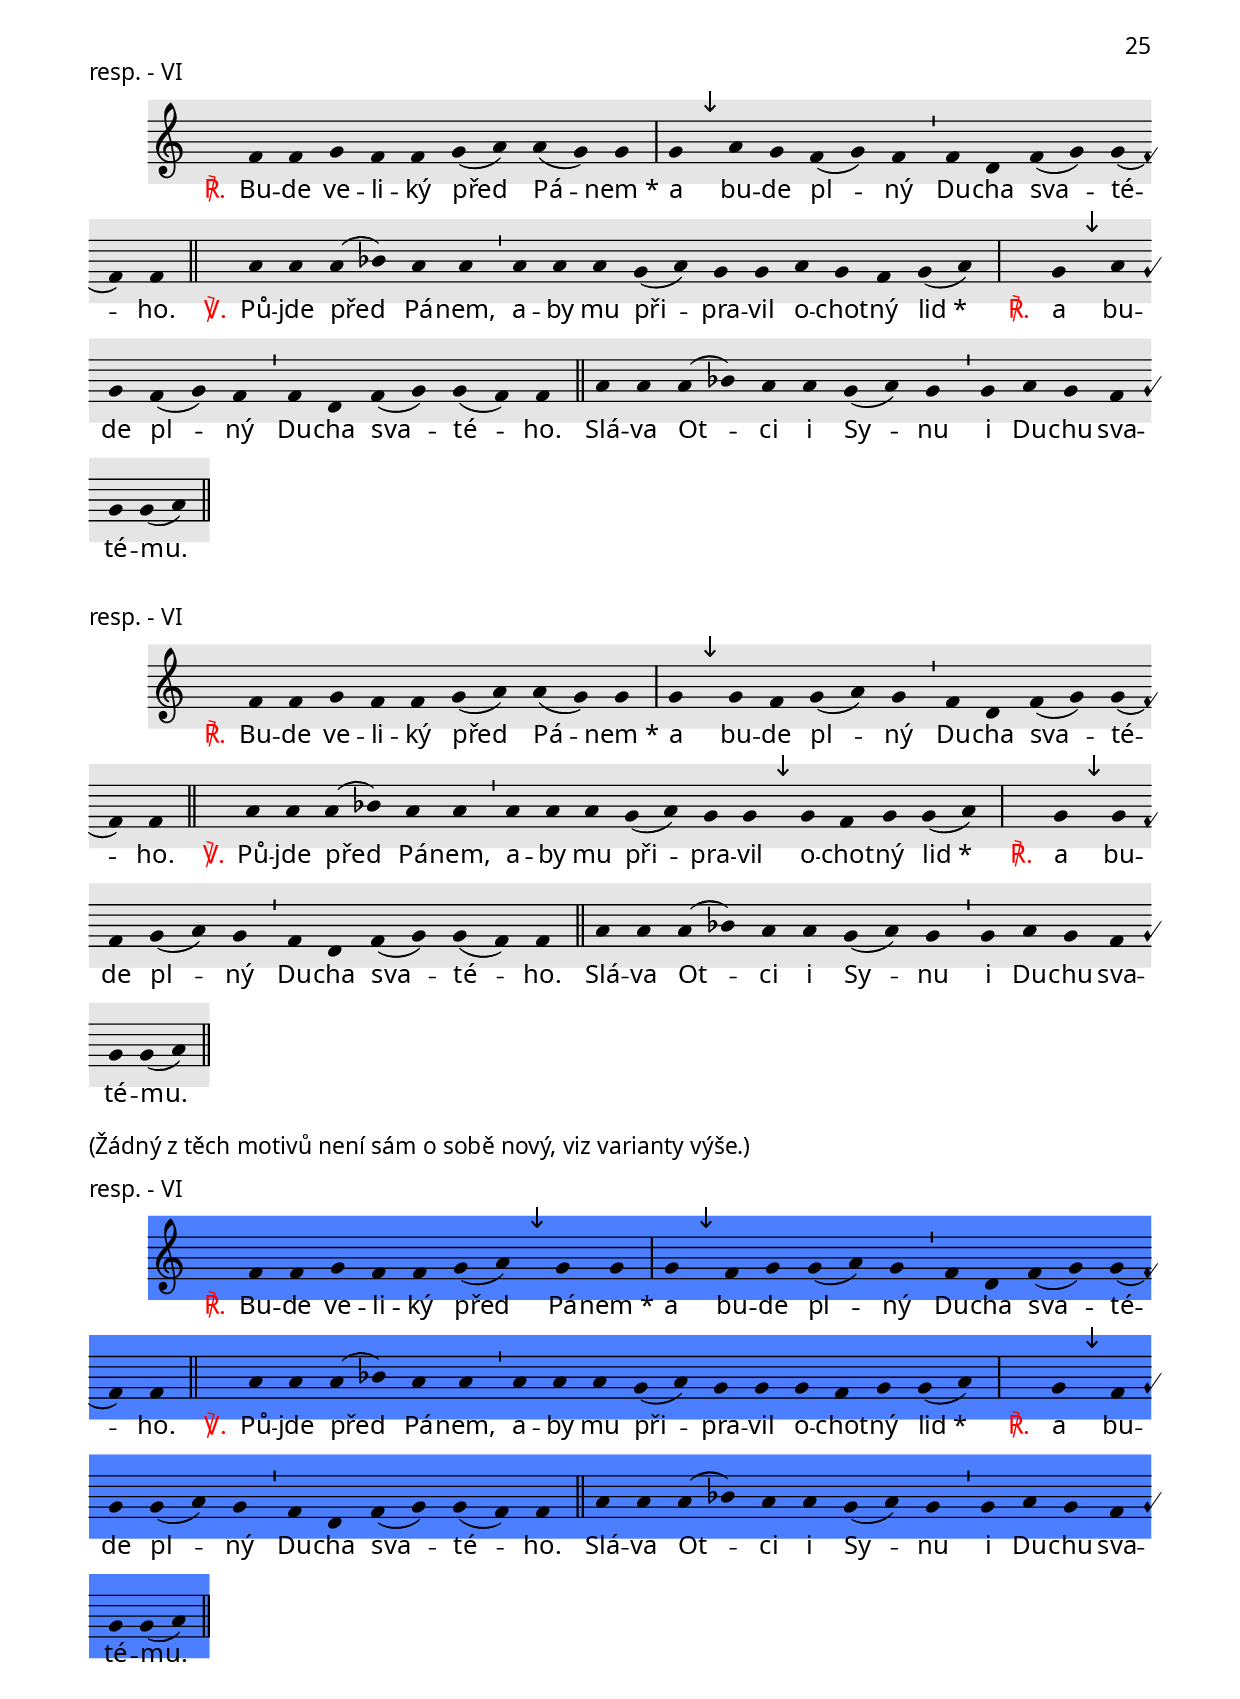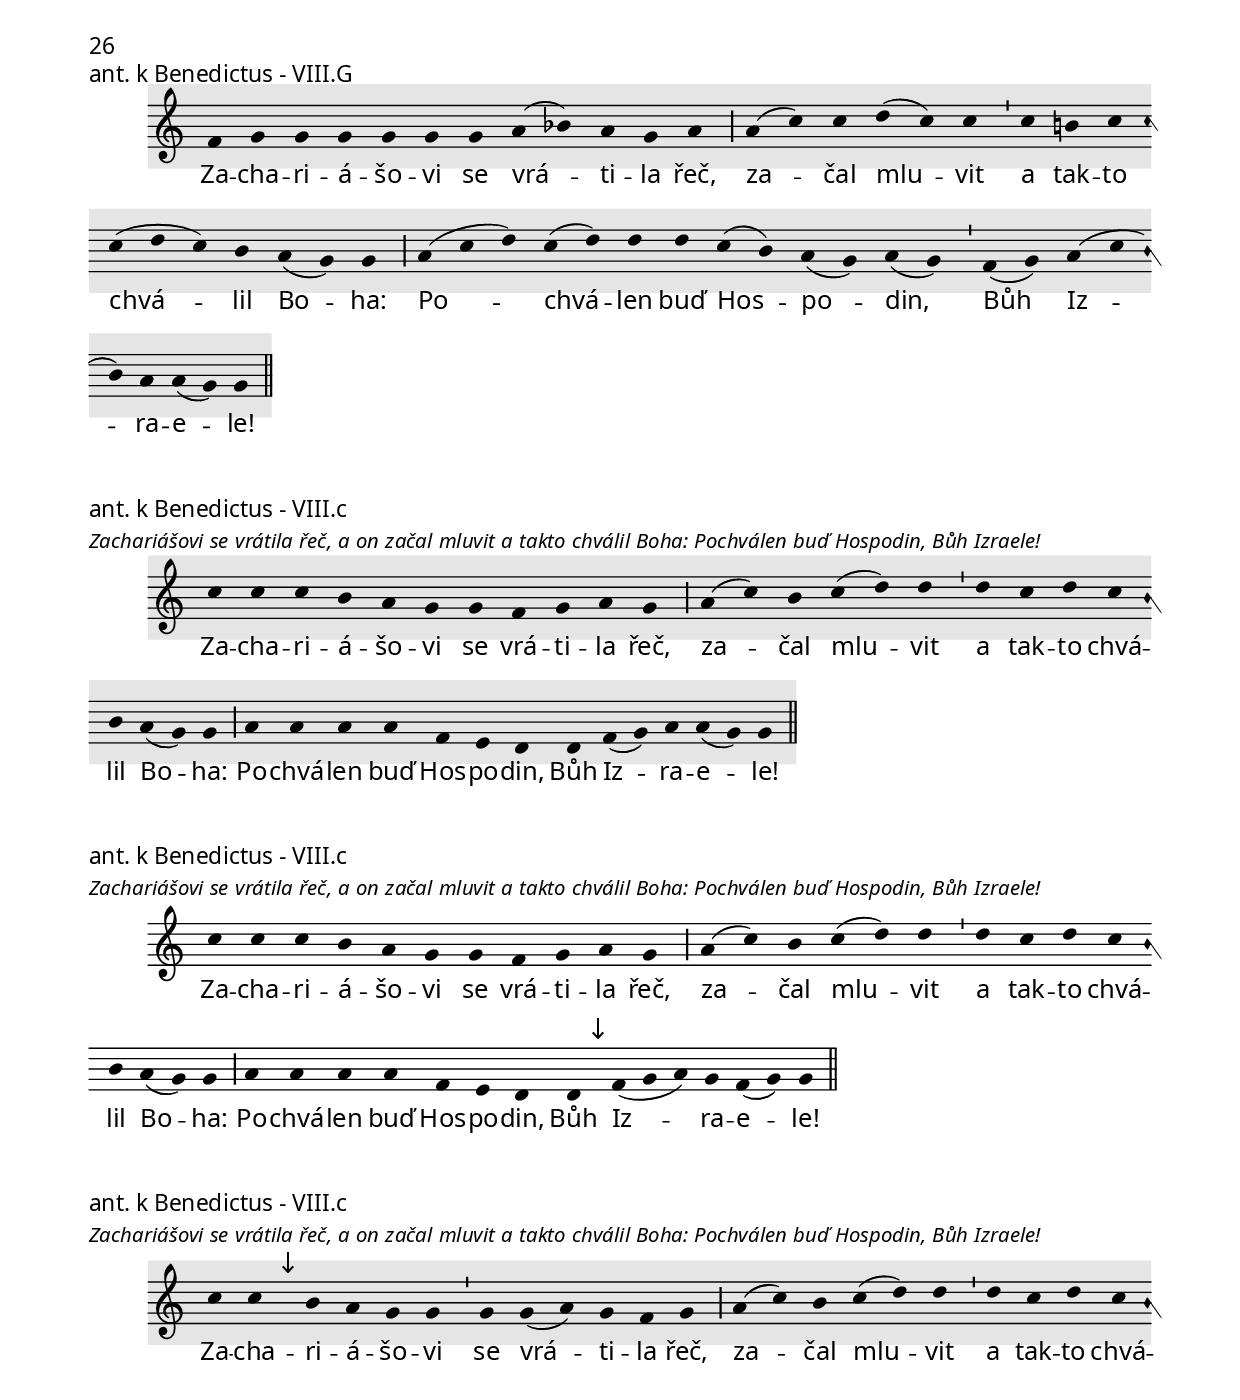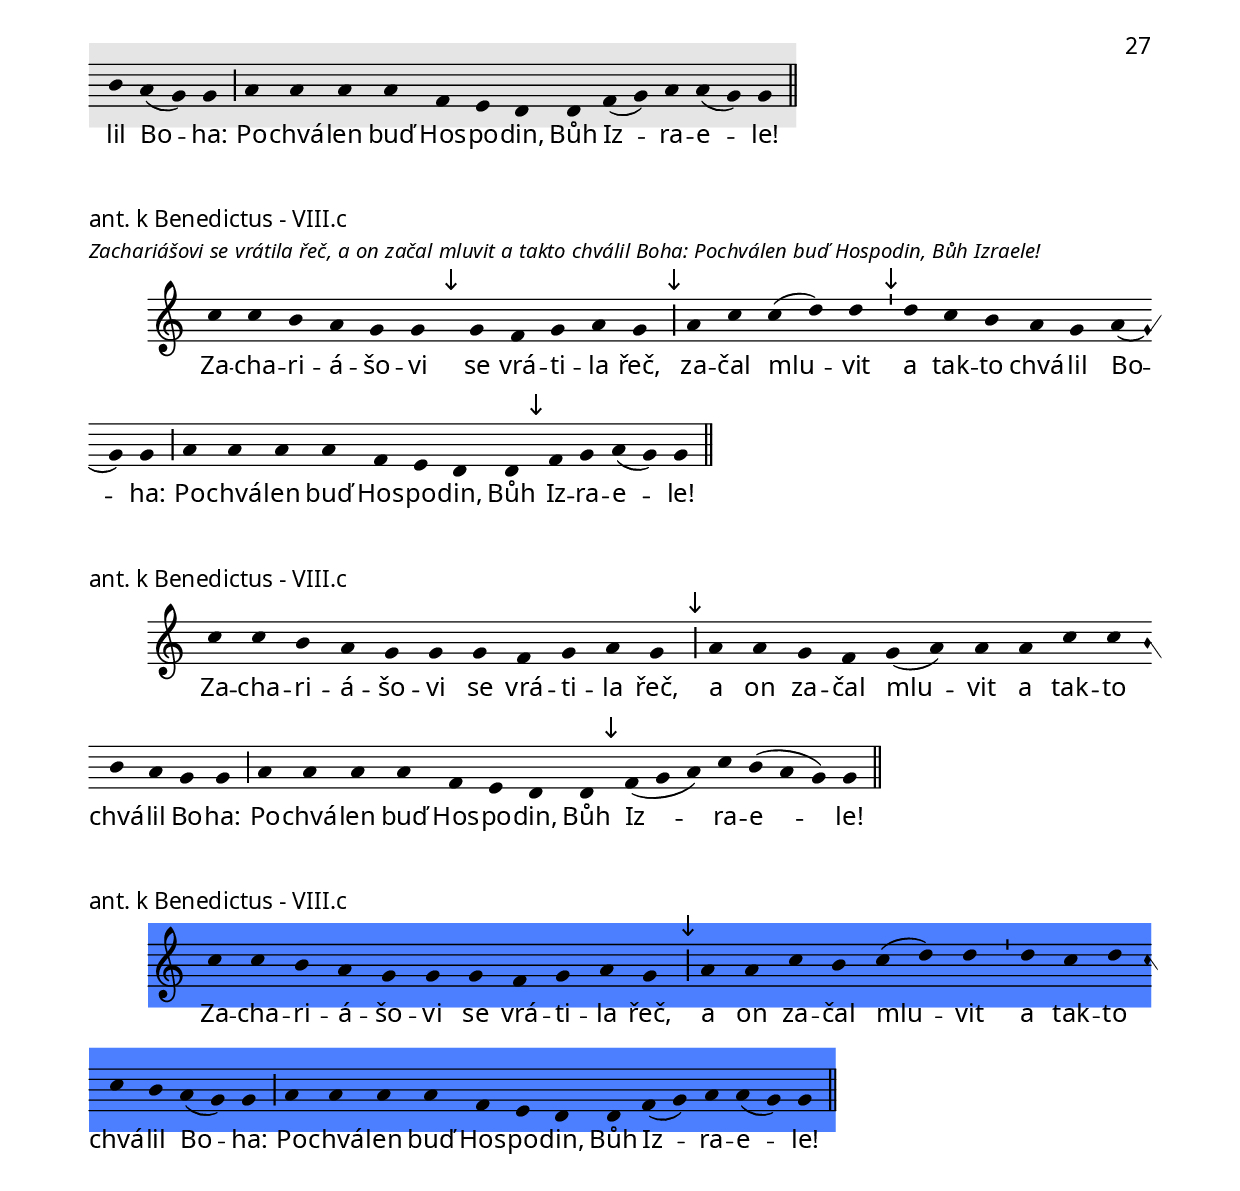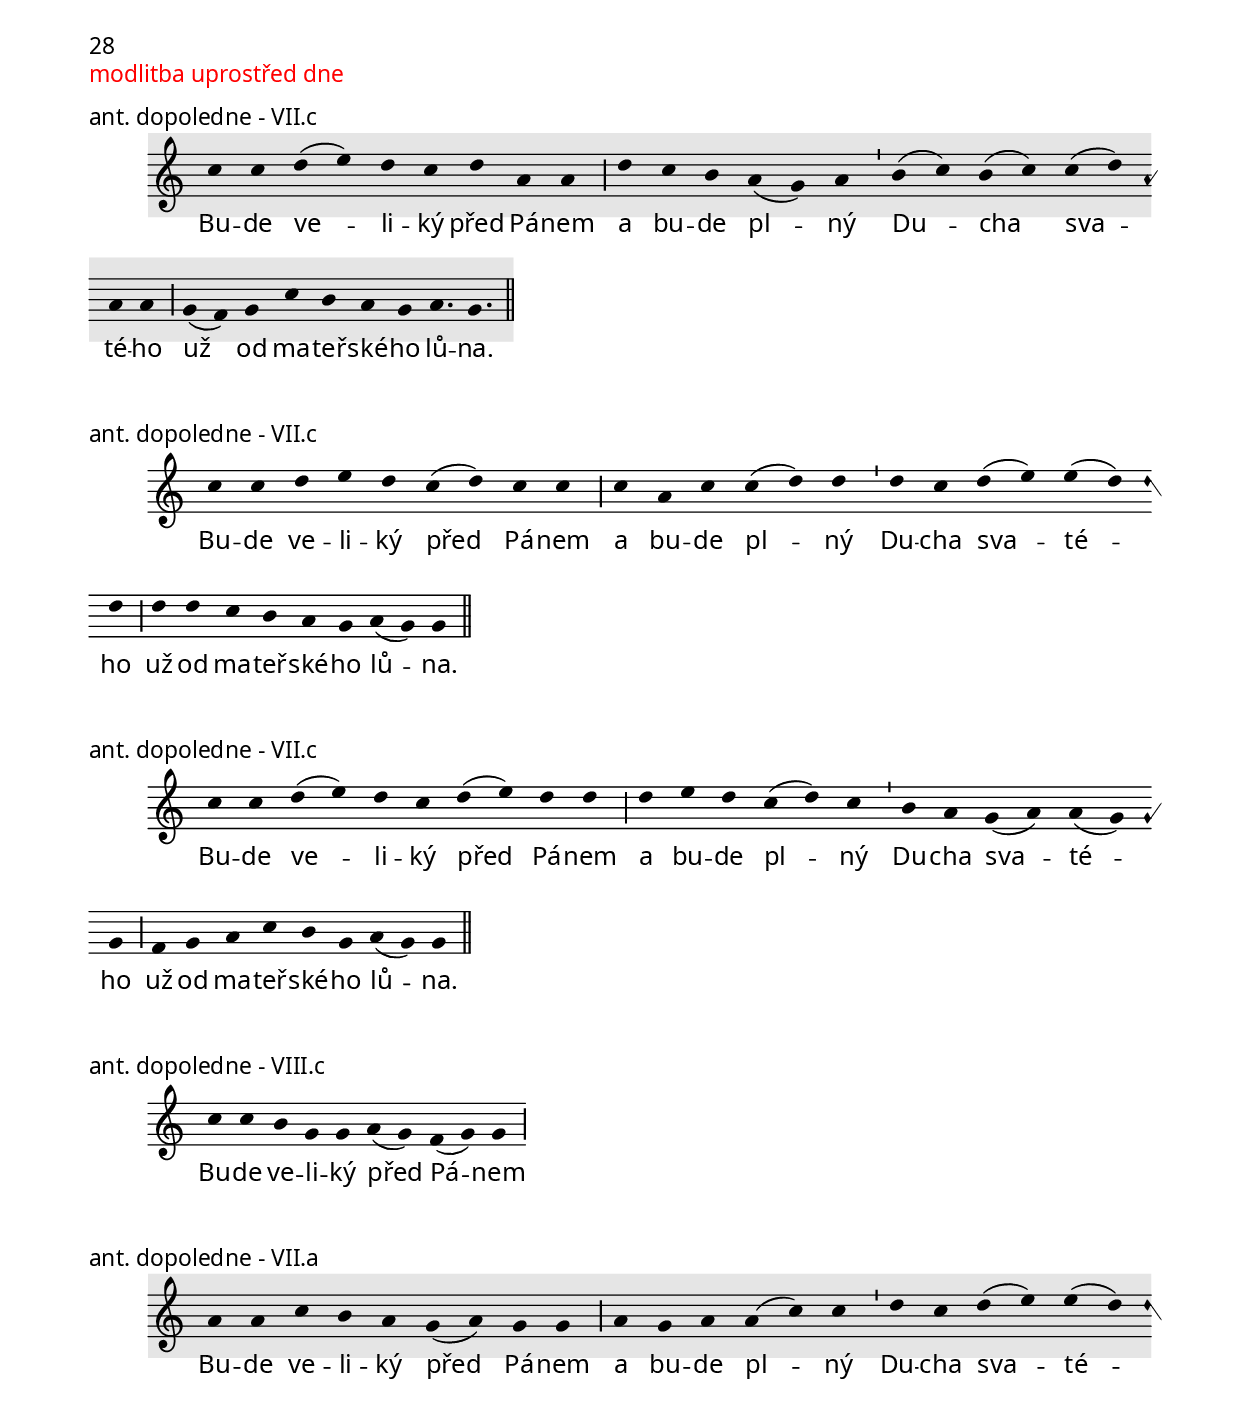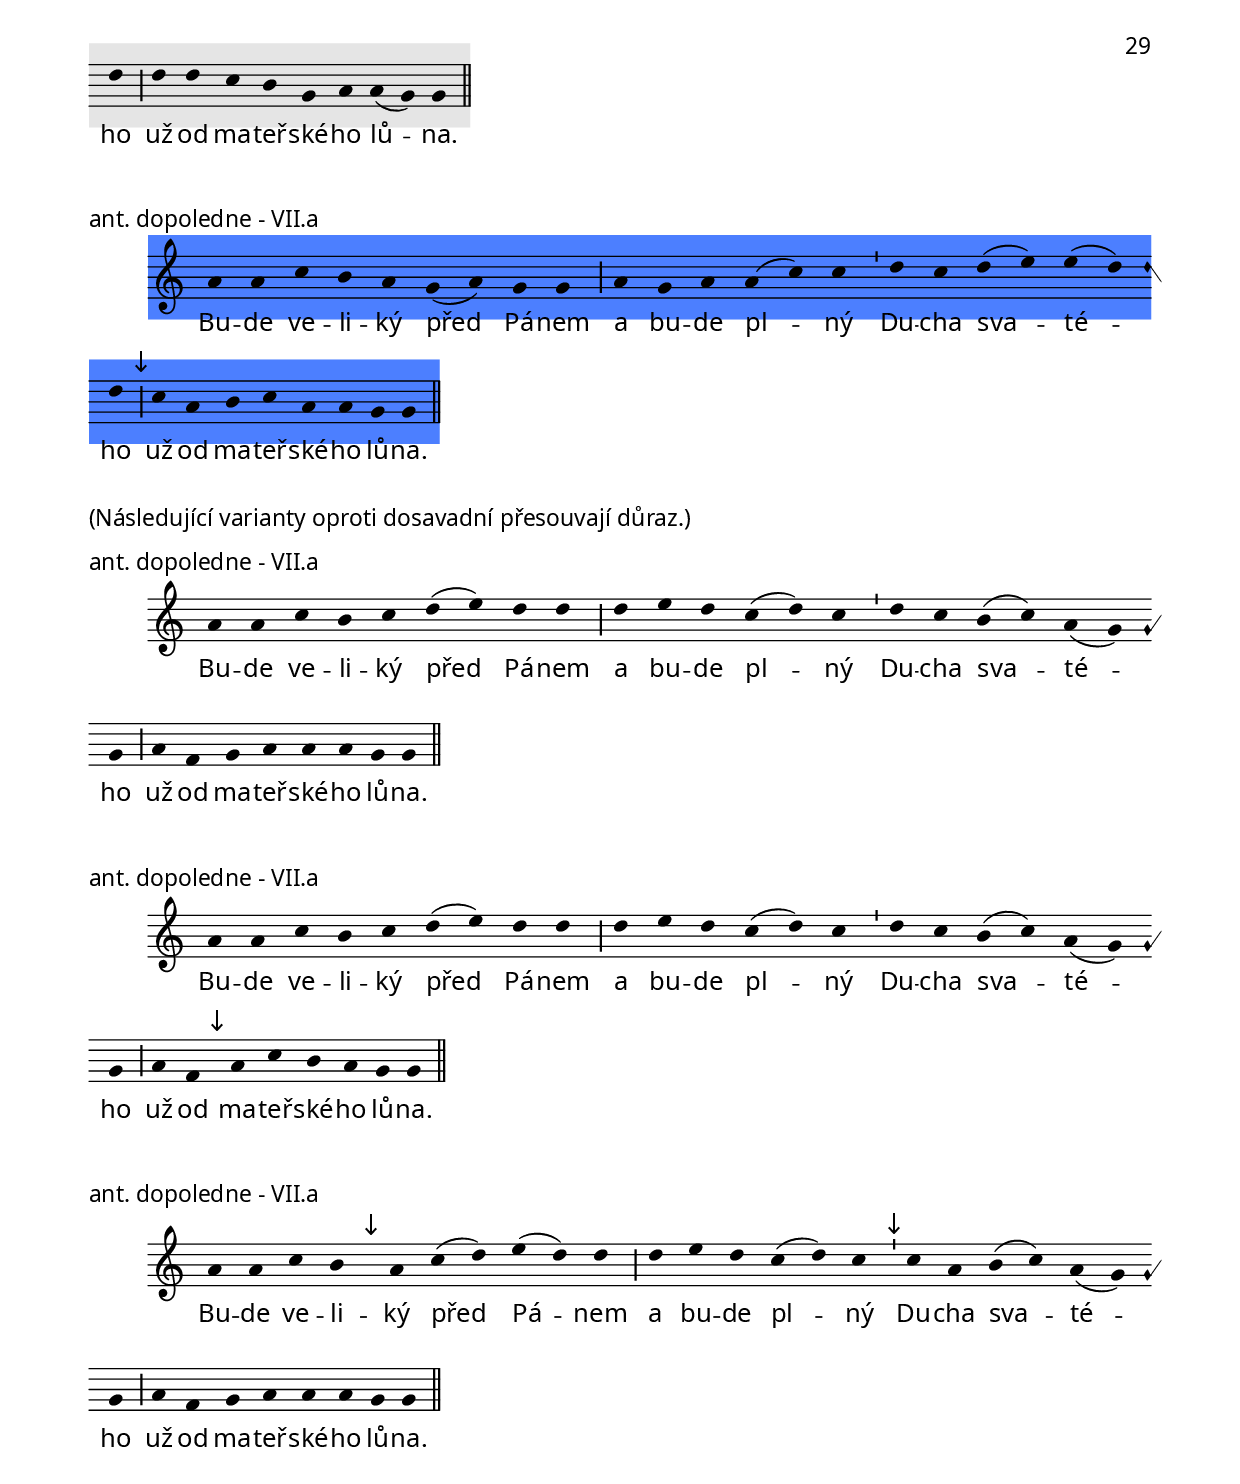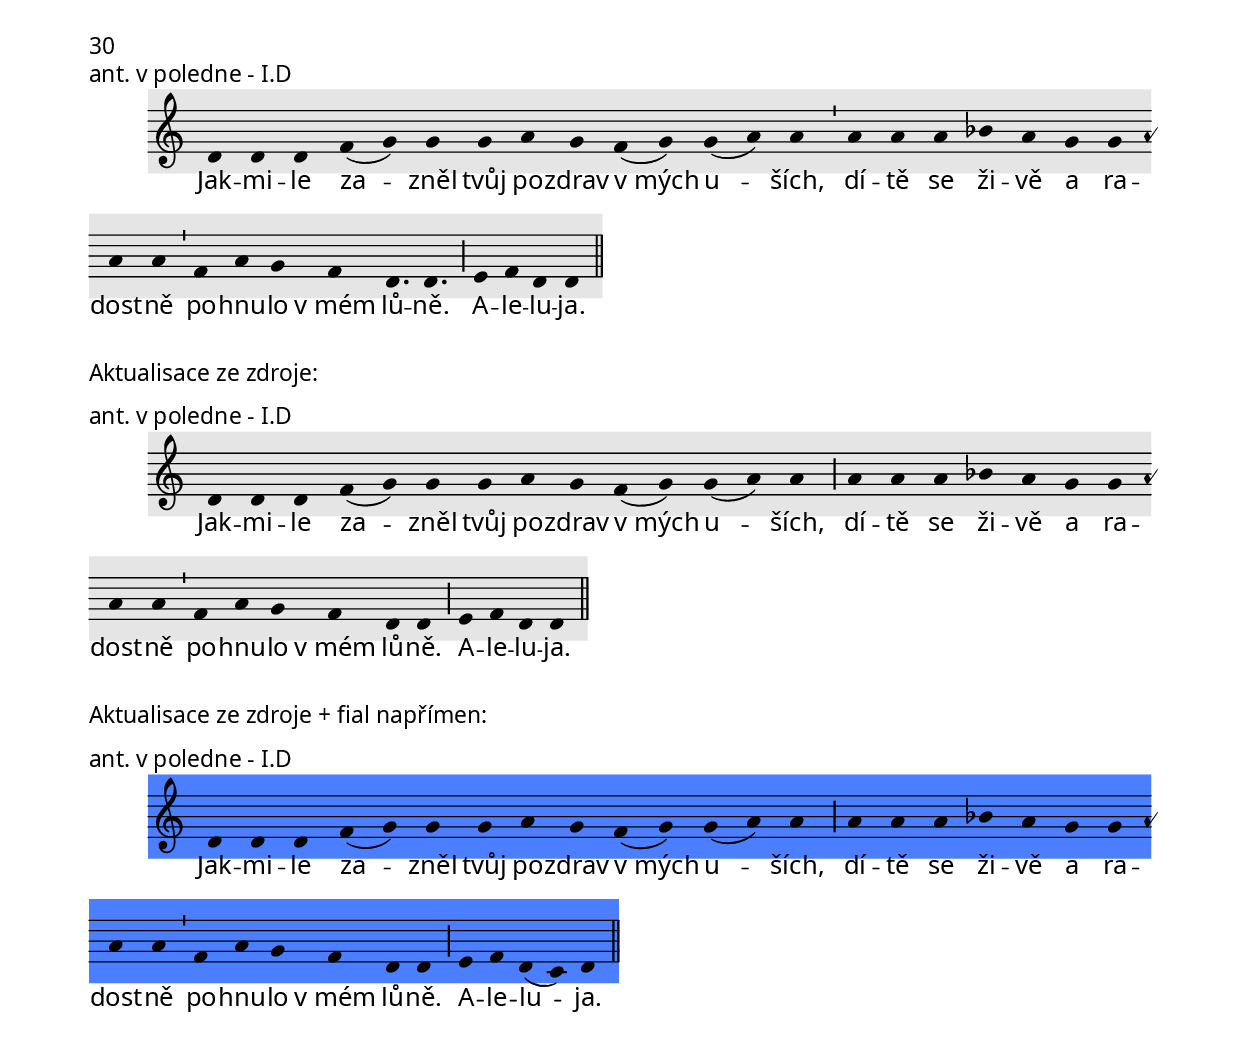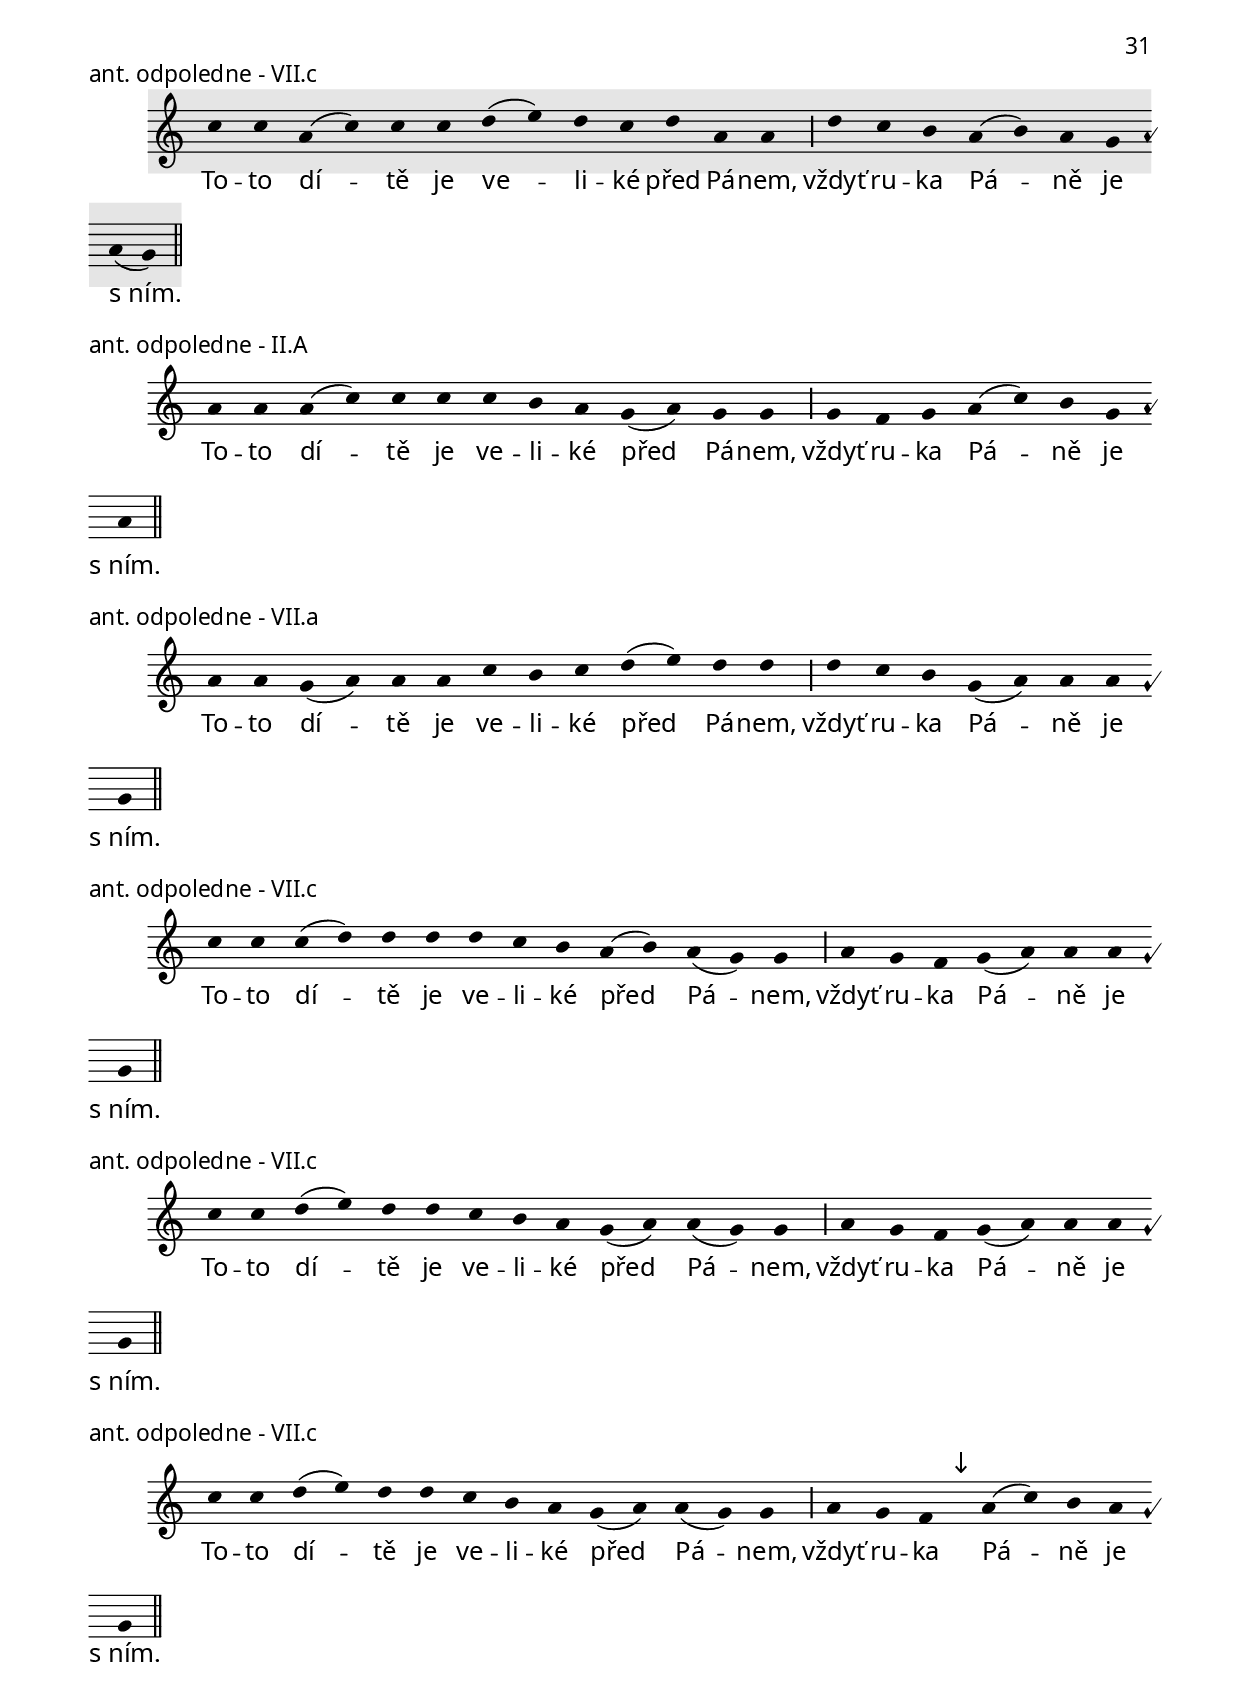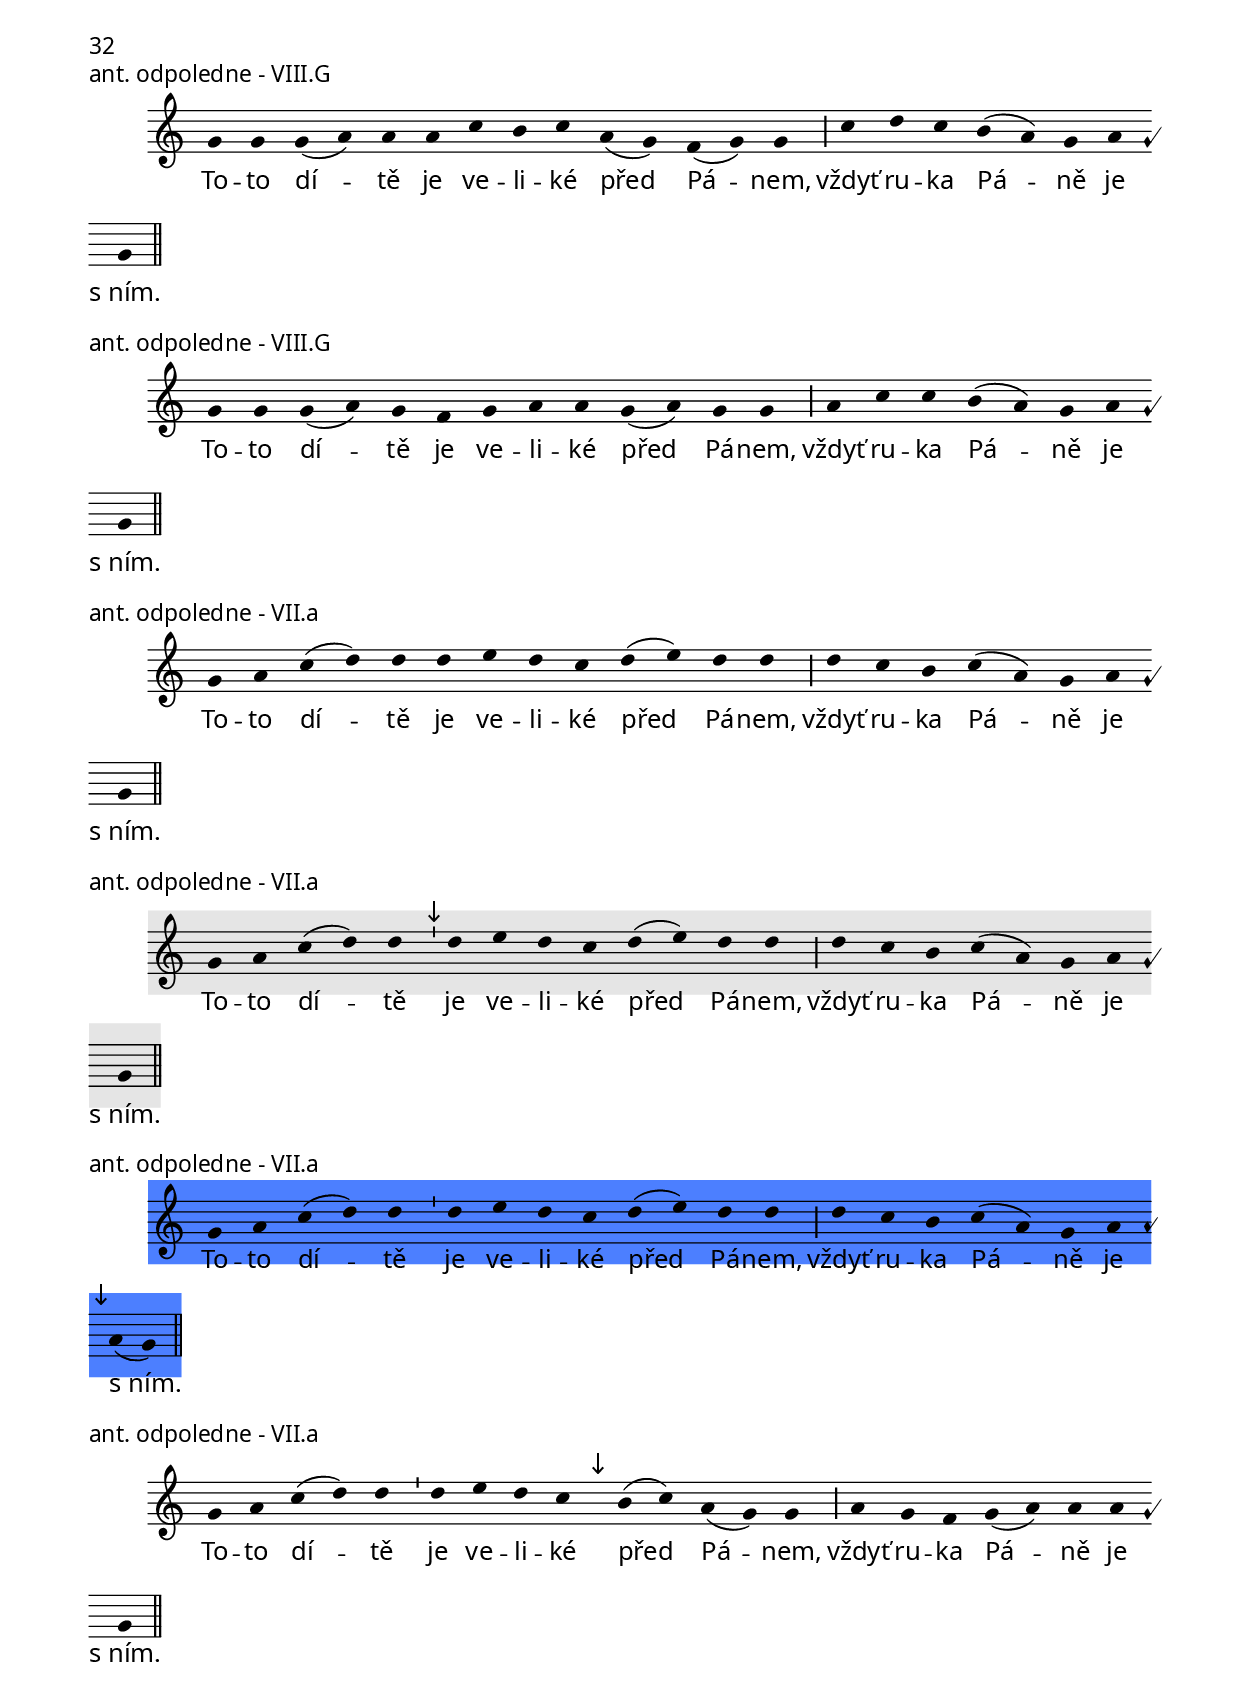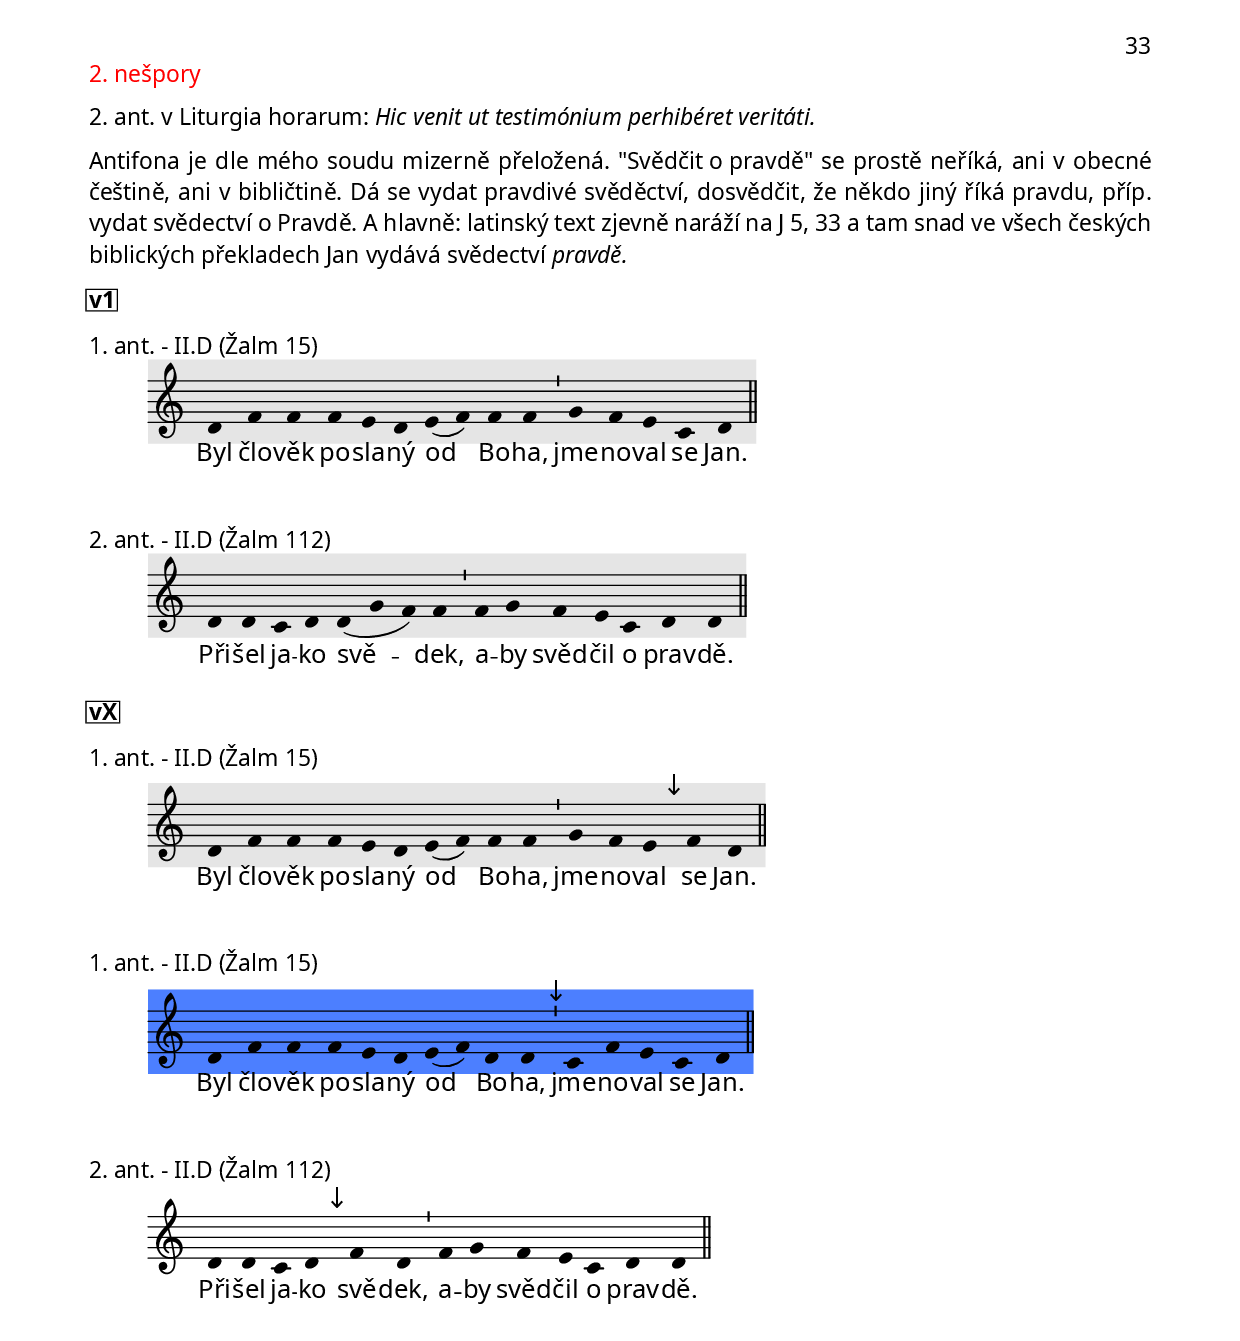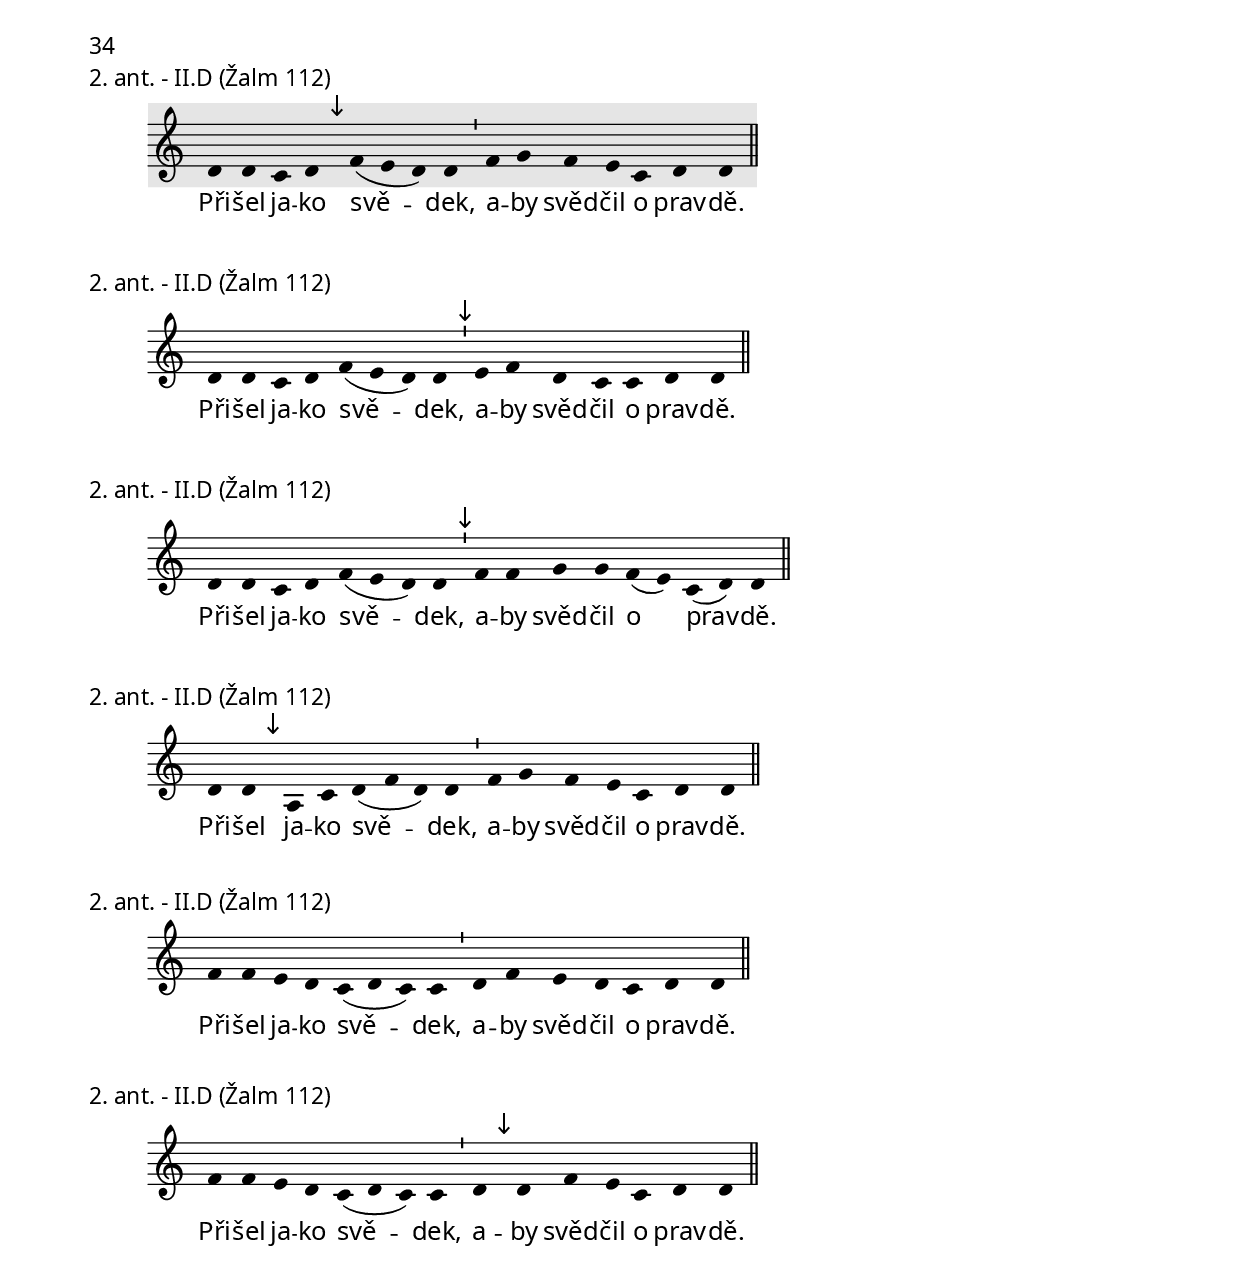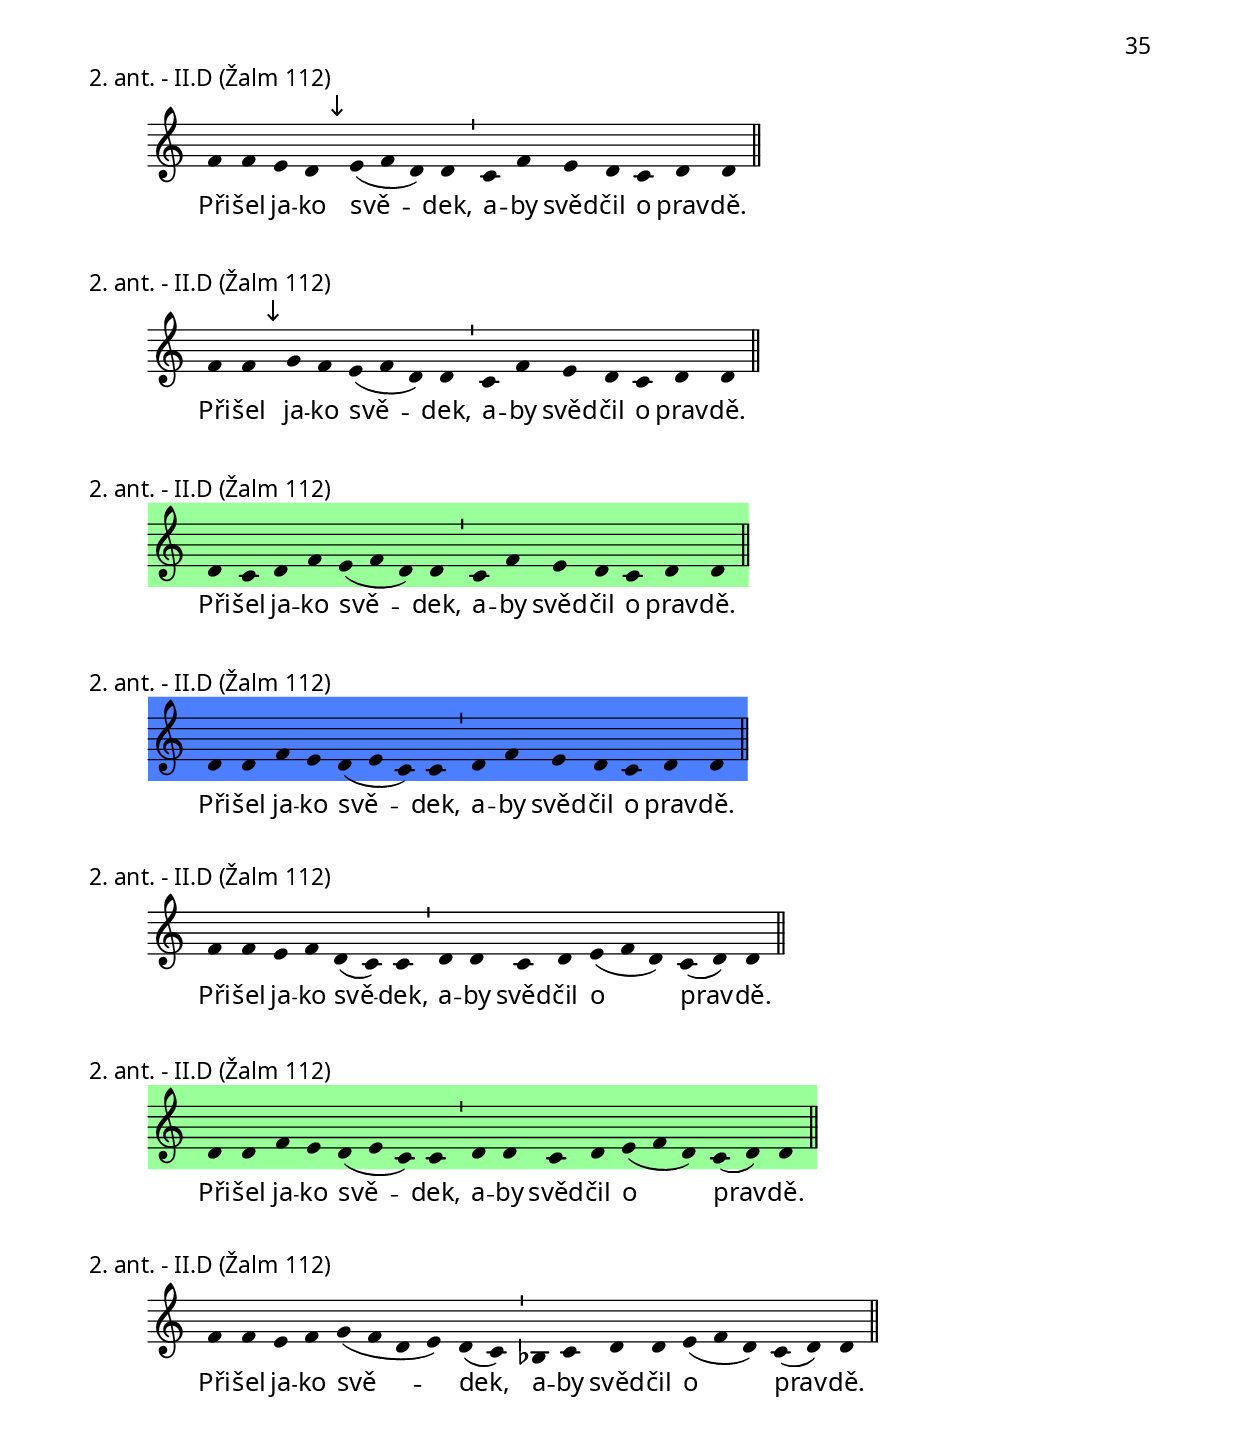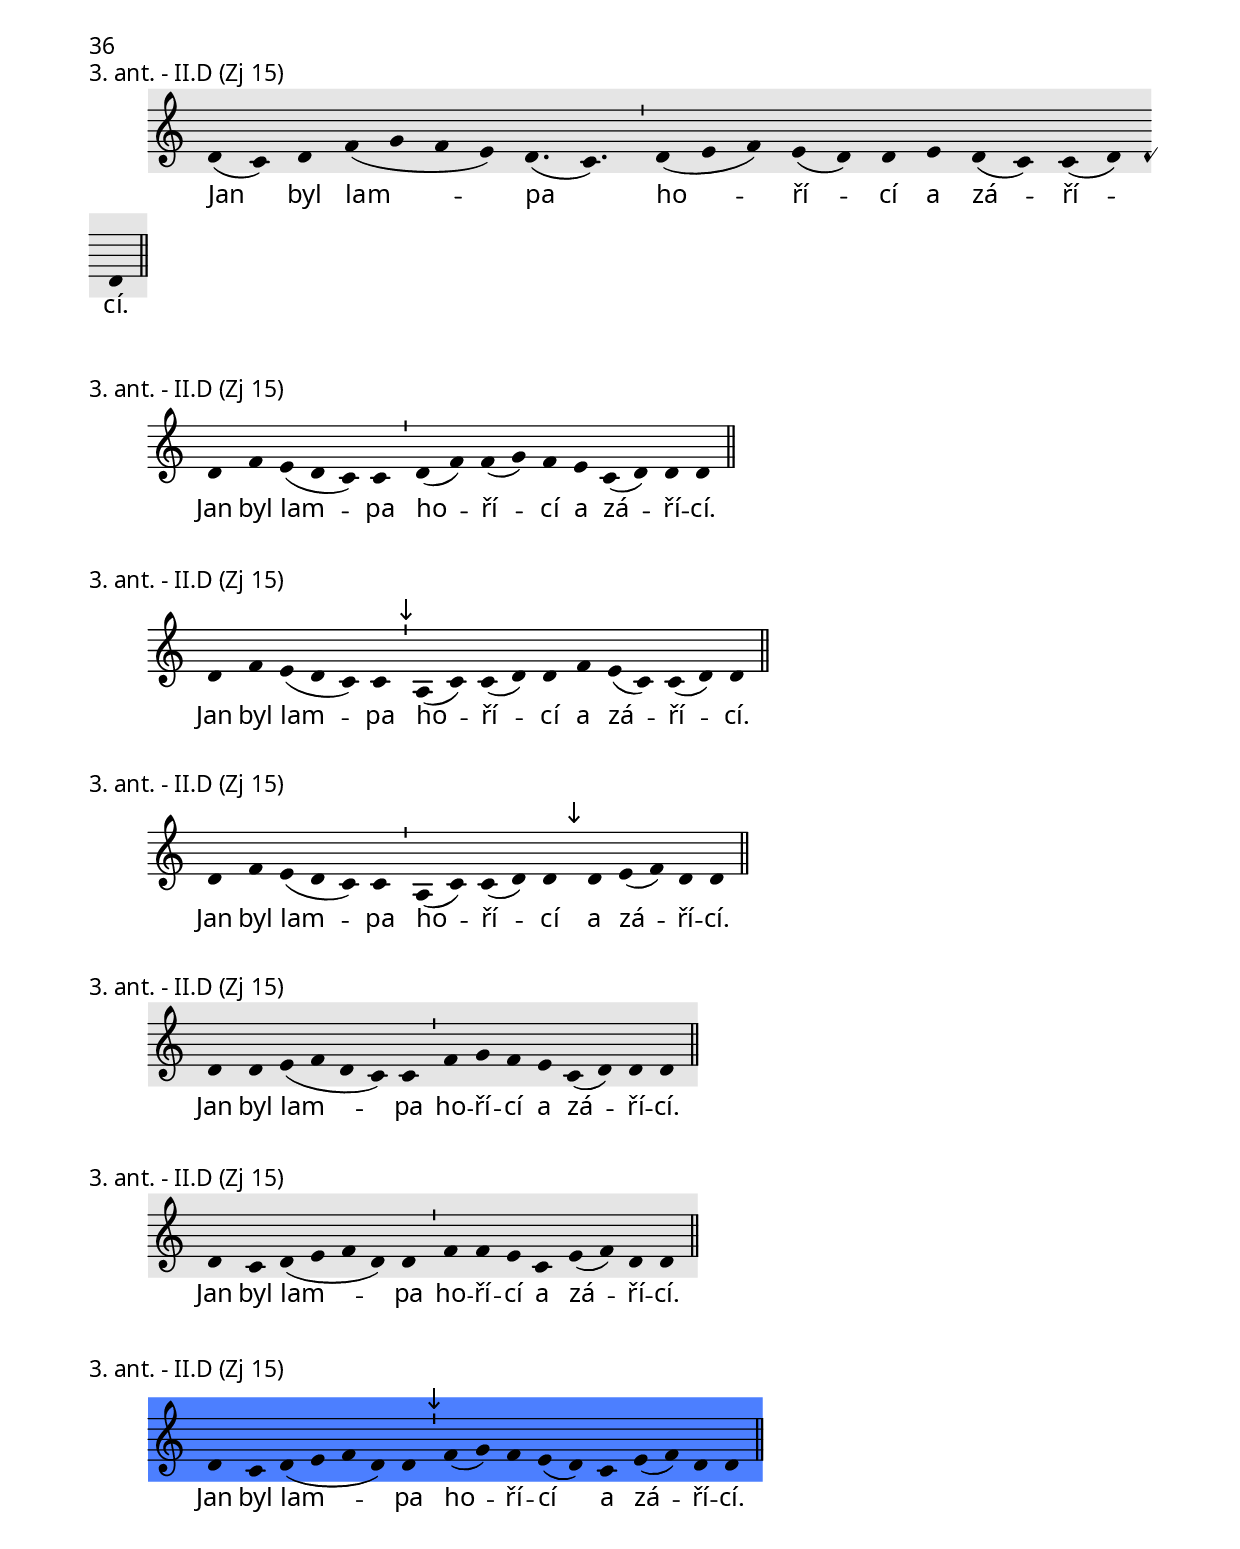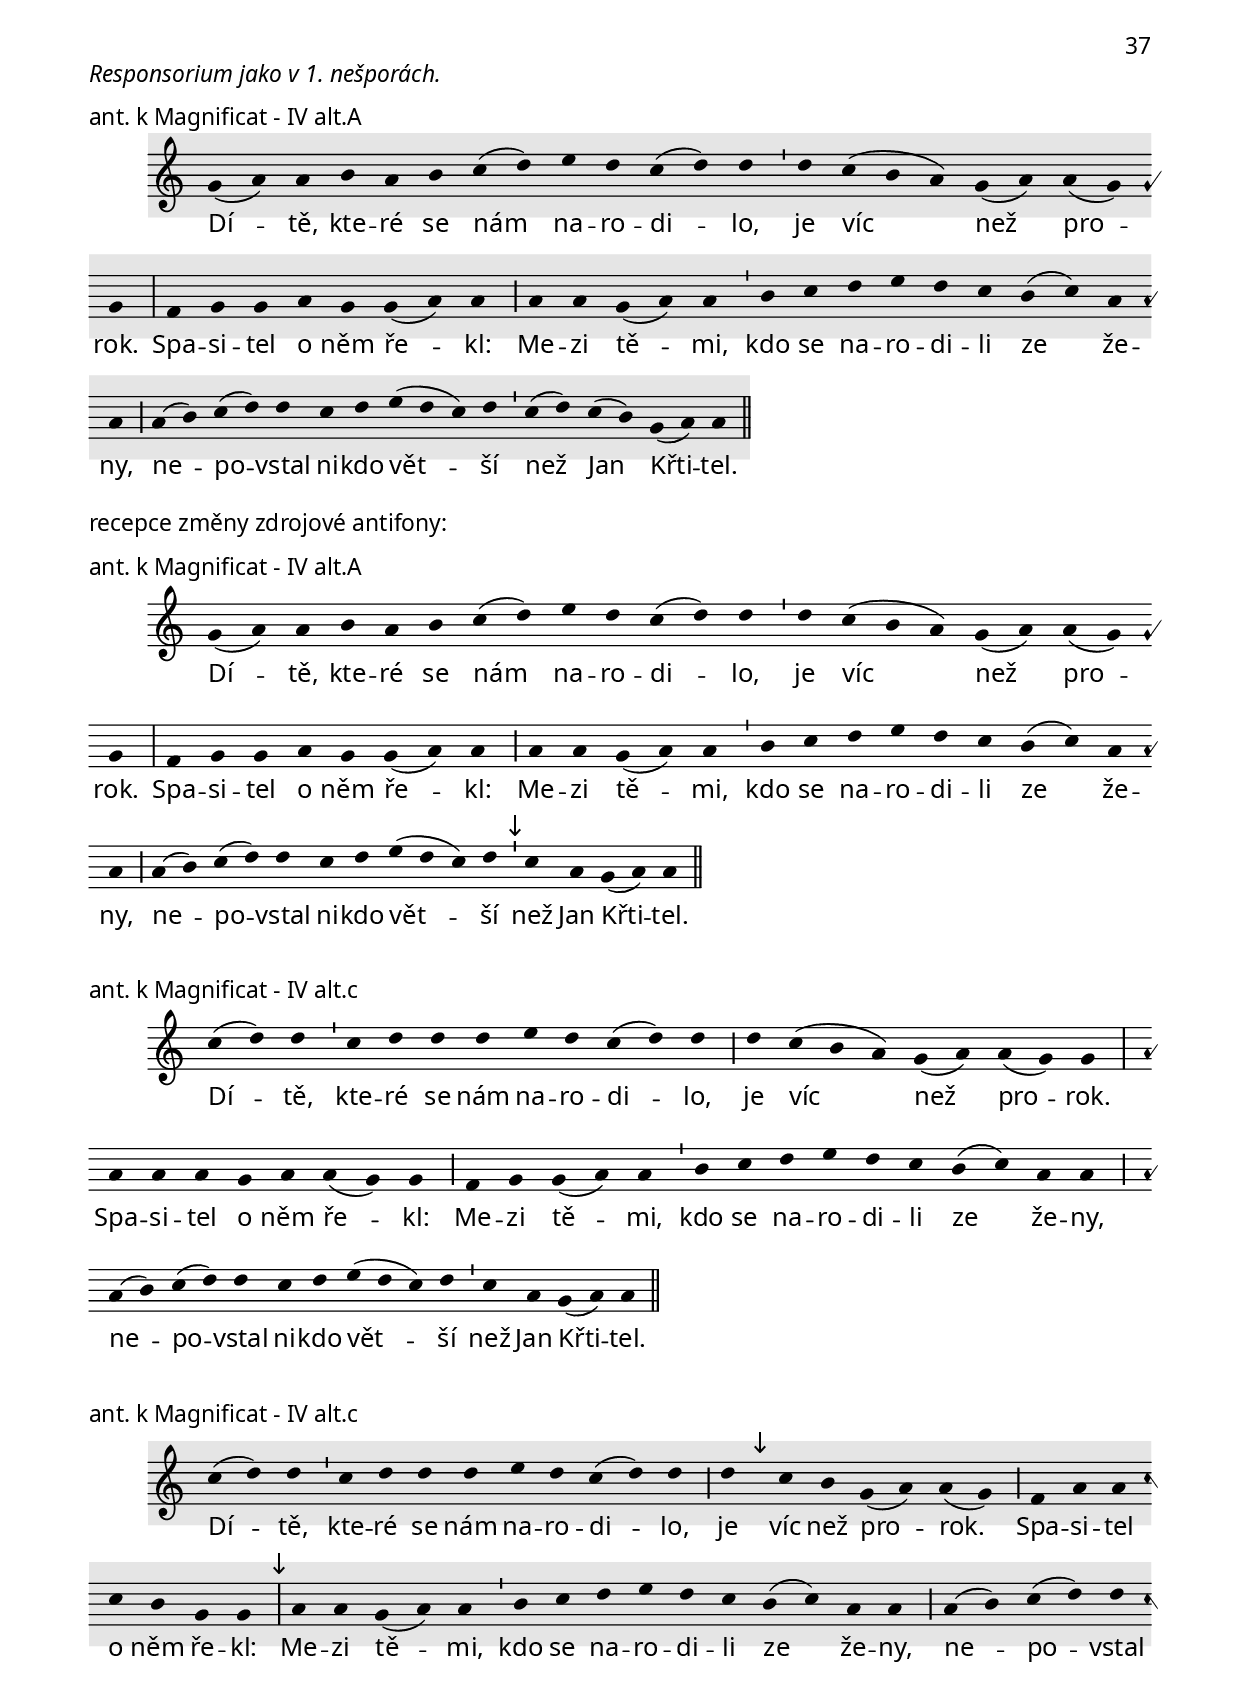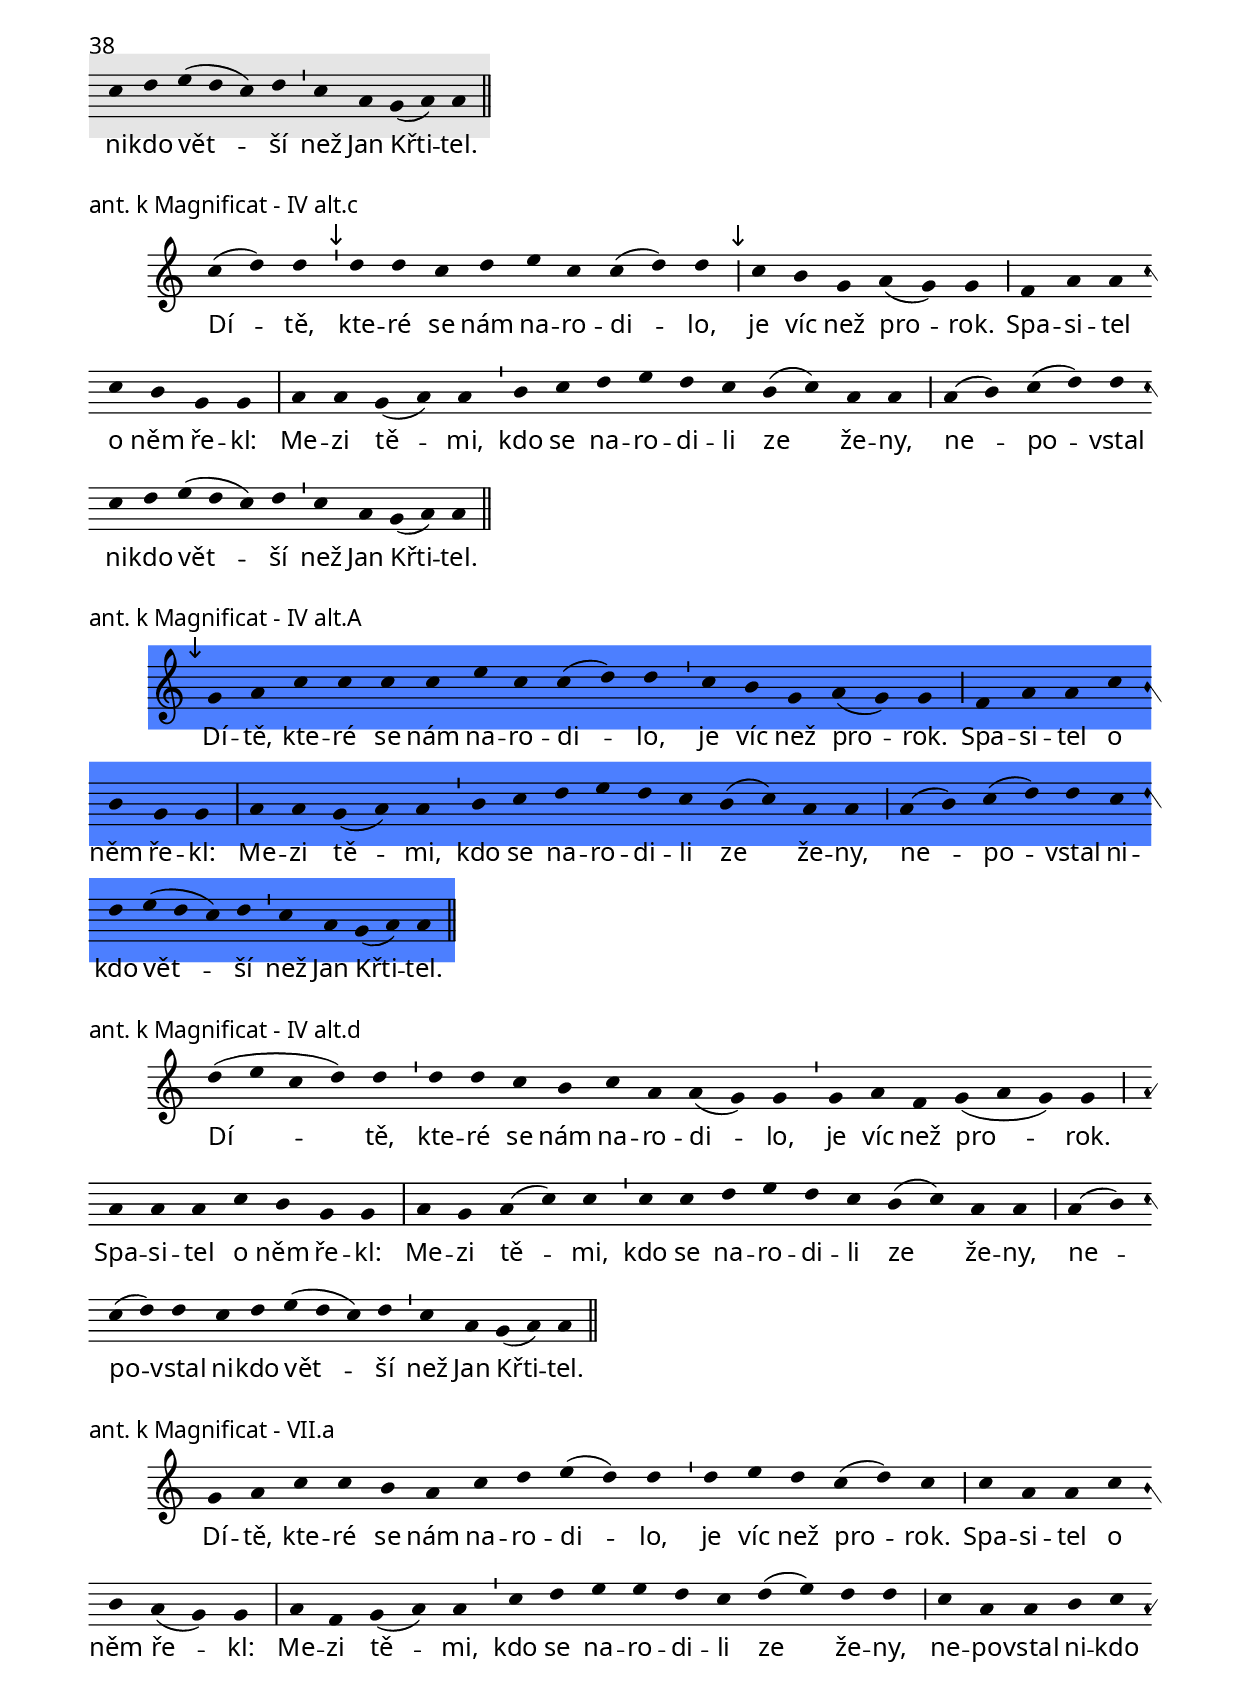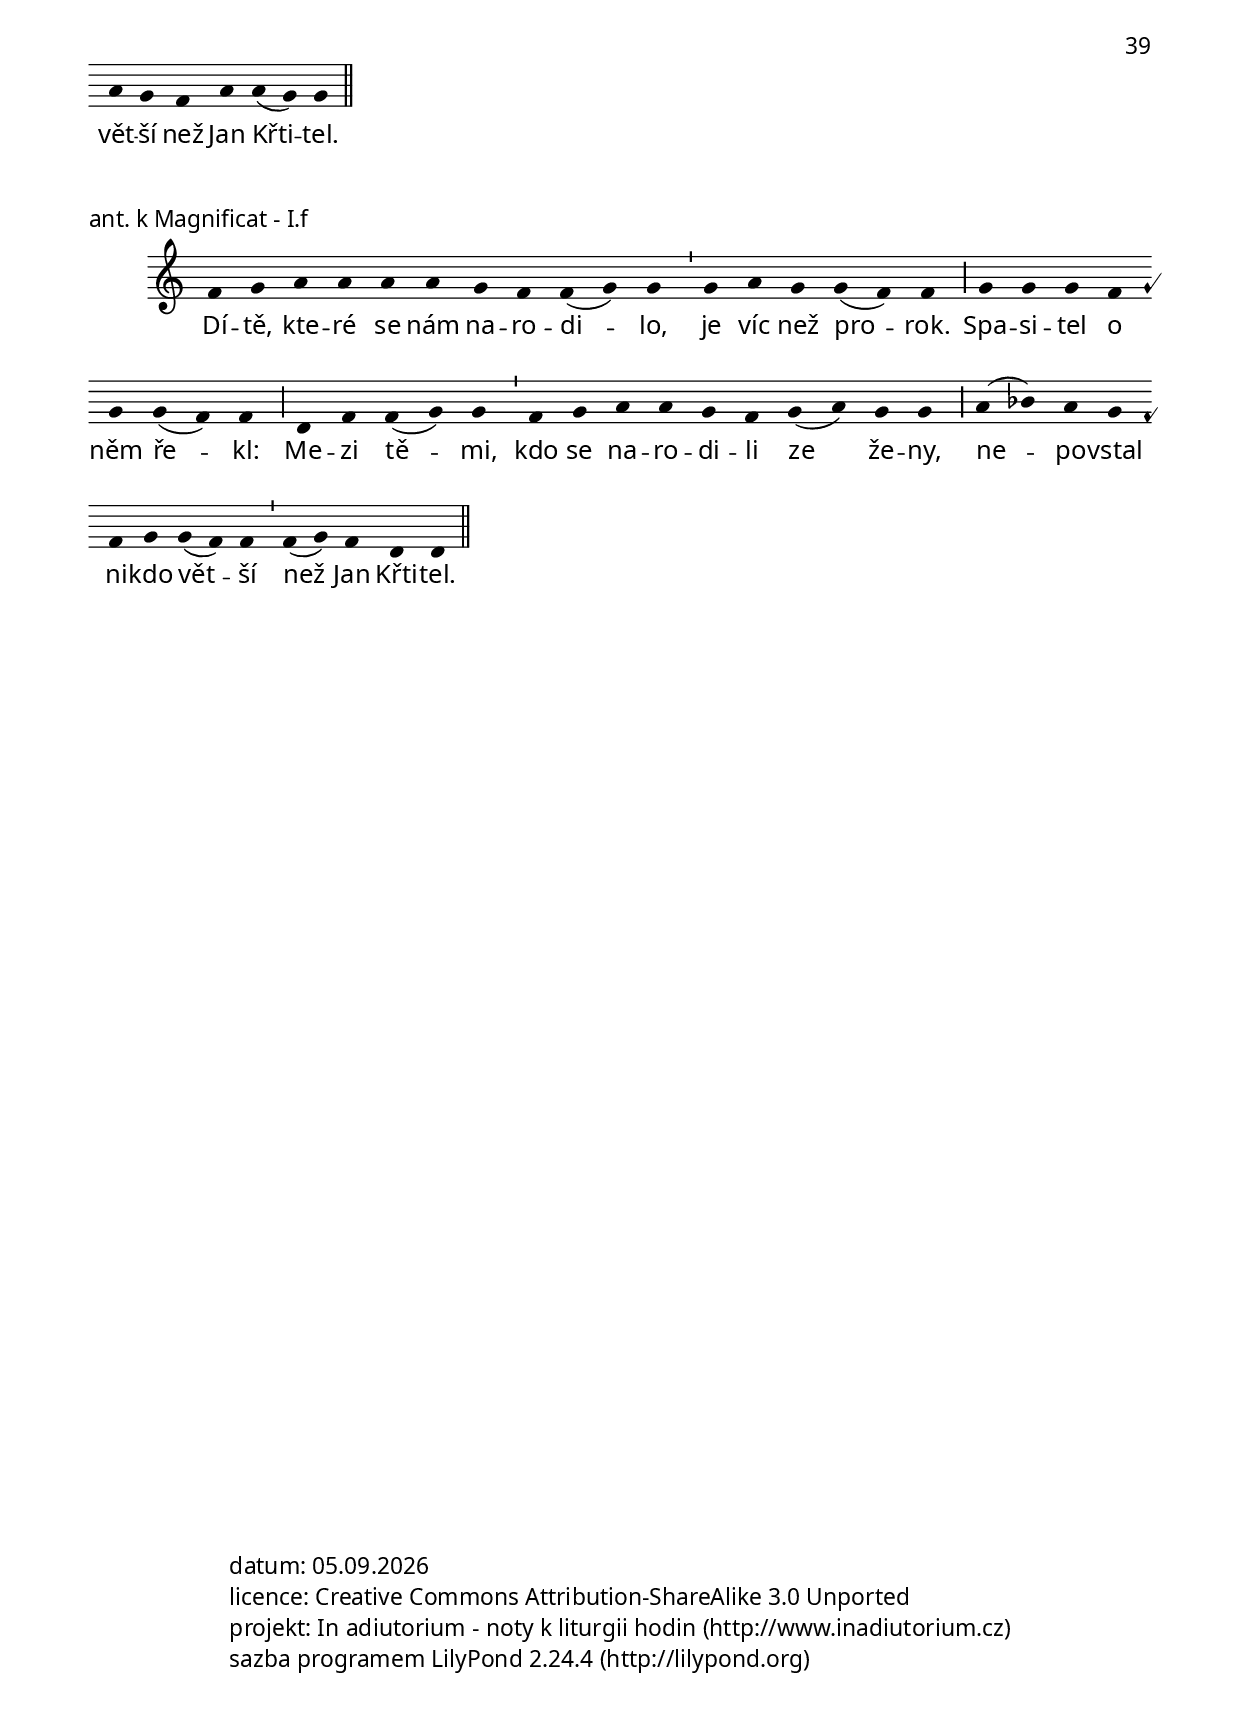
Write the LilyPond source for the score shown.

\version "2.15.37"

\include "../spolecne.ly"
\include "../dilyresponsorii.ly"

\header {
  title = \markup\titleSvatek
            "Narození sv. Jana Křtitele"
            slavnost
            24.6.
  composer = "Jakub Pavlík"
}



\markup {\nadpisHodinka {"1. nešpory"}}

\score {
  \relative c'' {
    \zvyraznovacSedy
    \choralniRezim
    c4 d d d( e) d c( b) b \barMin a( g) f g f g f g( a) a \barMax
    b( c d) e d( c) d( c) a( c) \barMaior
    b( c d e) d( c a) b a( g) g \barFinalis
  }
  \addlyrics {
    Alž -- bě -- ta po -- ro -- di -- la Za -- cha -- ri -- á -- šo -- vi sy -- na:
    Ja -- na Křti -- te -- le,
    před -- chůd -- ce Pá -- ně.
  }
  \header {
    quid = "1. ant."
    modus = "VII"
    differentia = "c"
    psalmus = "Žalm 113"
    placet = "R - od _Zachariášovi_ dál hrůza"
    id = "1ne-a1"
    piece = \markup {\sestavTitulek}
  }
}

\markup\nadpisSkupiny 2

\score {
  \relative c'' {
    \zvyraznovacSedy
    \choralniRezim
    c4 c c b a g g \barMin
    a a a a g f g( a) a( g) \barMaior
    a c d c c( a) \barMin
    a b a g g \barFinalis
  }
  \addlyrics {
    Alž -- bě -- ta po -- ro -- di -- la
    Za -- cha -- ri -- á -- šo -- vi sy -- na:
    Ja -- na Křti -- te -- le,
    před -- chůd -- ce Pá -- ně.
  }
  \header {
    quid = "1. ant."
    modus = "VIII"
    differentia = "c"
    psalmus = "Žalm 113"
    id = "1ne-a1"
    piece = \markup {\sestavTitulek}
  }
}

\score {
  \relative c'' {
    \choralniRezim
    c4 c c b a g g \barMin
    a a a a g f g( a) a( g) \barMaior
    a c \mark\sipka b g a \barMin
    g f a g g \barFinalis
  }
  \addlyrics {
    Alž -- bě -- ta po -- ro -- di -- la
    Za -- cha -- ri -- á -- šo -- vi sy -- na:
    Ja -- na Křti -- te -- le,
    před -- chůd -- ce Pá -- ně.
  }
  \header {
    quid = "1. ant."
    modus = "VIII"
    differentia = "c"
    psalmus = "Žalm 113"
    id = "1ne-a1"
    piece = \markup {\sestavTitulek}
  }
}

\score {
  \relative c'' {
    \choralniRezim
    c4 c c b a g g \barMin
    a a a a g f g( a) \mark\sipka g \barMaior
    a c \mark\sipka b( c) a a \barMin
    g a g f f \barFinalis
  }
  \addlyrics {
    Alž -- bě -- ta po -- ro -- di -- la
    Za -- cha -- ri -- á -- šo -- vi sy -- na:
    Ja -- na Křti -- te -- le,
    před -- chůd -- ce Pá -- ně.
  }
  \header {
    quid = "1. ant."
    modus = "V"
    differentia = "a"
    psalmus = "Žalm 113"
    id = "1ne-a1"
    piece = \markup {\sestavTitulek}
  }
}

\score {
  \relative c'' {
    \zvyraznovacModry
    \choralniRezim
    c4 c c b a g g \mark\sipka
    a a \mark\sipka g f g a a( g) g \barMaior
    a c b( c) a a \barMin
    a b a g g \barFinalis
  }
  \addlyrics {
    Alž -- bě -- ta po -- ro -- di -- la
    Za -- cha -- ri -- á -- šo -- vi sy -- na:
    Ja -- na Křti -- te -- le,
    před -- chůd -- ce Pá -- ně.
  }
  \header {
    quid = "1. ant."
    modus = "VIII"
    differentia = "c"
    psalmus = "Žalm 113"
    id = "1ne-a1"
    piece = \markup {\sestavTitulek}
  }
}

\score {
  \relative c'' {
    \choralniRezim
    c4 c c b a g g
    a a g f g a \mark\sipka g g \barMaior
    f g a( c) a a \barMin
    a b a g g \barFinalis
  }
  \addlyrics {
    Alž -- bě -- ta po -- ro -- di -- la
    Za -- cha -- ri -- á -- šo -- vi sy -- na:
    Ja -- na Křti -- te -- le,
    před -- chůd -- ce Pá -- ně.
  }
  \header {
    quid = "1. ant."
    modus = "VIII"
    differentia = "c"
    psalmus = "Žalm 113"
    id = "1ne-a1"
    piece = \markup {\sestavTitulek}
  }
}

\pageBreak

\score {
  \relative c'' {
    \zvyraznovacSedy
    \choralniRezim
    c4 d d d( e) d c b a g a a( g) g \barMaior
    b( c d) c( d) c b c( d) \barMin
    b( c d e) d( c a) b a( g) g \barFinalis
  }
  \addlyrics {
    Ne -- plod -- ná do -- sta -- la ve svém stá -- ří sy -- na:
    na -- ro -- dil se Jan,
    Před -- chůd -- ce Pá -- ně.
  }
  \header {
    quid = "2. ant."
    modus = "VII"
    differentia = "c"
    psalmus = "Žalm 146"
    placet = "nic moc; po předělání předchozí zvážit, zda novou melodii zohlednit i zde"
    id = "1ne-a2"
    piece = \markup {\sestavTitulek}
  }
}

\score {
  \relative c'' {
    \choralniRezim
    a4 g f g( a) g g \barMin
    f g a a g g \barMaior
    a c b g a( g) \barMin
    f g a g g \barFinalis
  }
  \addlyrics {
    Ne -- plod -- ná do -- sta -- la
    ve svém stá -- ří sy -- na:
    na -- ro -- dil se Jan,
    Před -- chůd -- ce Pá -- ně.
  }
  \header {
    quid = "2. ant."
    modus = "VIII"
    differentia = "G*"
    psalmus = "Žalm 146"
    id = "1ne-a2"
    piece = \markup {\sestavTitulek}
  }
}

\score {
  \relative c'' {
    \zvyraznovacSedy
    \choralniRezim
    a4 g f g( a) g g \barMin
    f g a a \mark\sipka a( c) b \barMaior
    c d c a b( g) \barMin
    f g a g g \barFinalis
  }
  \addlyrics {
    Ne -- plod -- ná do -- sta -- la
    ve svém stá -- ří sy -- na:
    na -- ro -- dil se Jan,
    Před -- chůd -- ce Pá -- ně.
  }
  \header {
    quid = "2. ant."
    modus = "VIII"
    differentia = "G*"
    psalmus = "Žalm 146"
    placet = "melisma na _Jan_ je nepěkné"
    id = "1ne-a2"
    piece = \markup {\sestavTitulek}
  }
}

\score {
  \relative c'' {
    \choralniRezim
    a4 g f g( a) g g \bar ""
    f g a a a( c) b \barMaior
    c d c \mark\sipka b g( a) \barMin
    a b a g g \barFinalis
  }
  \addlyrics {
    Ne -- plod -- ná do -- sta -- la
    ve svém stá -- ří sy -- na:
    na -- ro -- dil se Jan,
    Před -- chůd -- ce Pá -- ně.
  }
  \header {
    quid = "2. ant."
    modus = "VIII"
    differentia = "G*"
    psalmus = "Žalm 146"
    id = "1ne-a2"
    piece = \markup {\sestavTitulek}
  }
}

\score {
  \relative c'' {
    \zvyraznovacModry
    \choralniRezim
    a4 g f g( a) g g \mark\sipka \bar ""
    f g a a a( c) b \barMaior
    \mark\sipka c c b c a \barMin
    g a g f f \barFinalis
  }
  \addlyrics {
    Ne -- plod -- ná do -- sta -- la
    ve svém stá -- ří sy -- na:
    na -- ro -- dil se Jan,
    před -- chůd -- ce Pá -- ně.
  }
  \header {
    quid = "2. ant."
    modus = "V"
    differentia = "a"
    psalmus = "Žalm 146"
    id = "1ne-a2"
    piece = \markup {\sestavTitulek}
  }
}

\score {
  \relative c'' {
    \choralniRezim
    a4 g f g( a) g g \bar ""
    f g a a a( c) b \barMaior
    \mark\sipka c d b c a \barMin
    g a g f f \barFinalis
  }
  \addlyrics {
    Ne -- plod -- ná do -- sta -- la
    ve svém stá -- ří sy -- na:
    na -- ro -- dil se Jan,
    Před -- chůd -- ce Pá -- ně.
  }
  \header {
    quid = "2. ant."
    modus = "V"
    differentia = "a"
    psalmus = "Žalm 146"
    id = "1ne-a2"
    piece = \markup {\sestavTitulek}
  }
}

\score {
  \relative c' {
    \choralniRezim
    d4 d d c( d) d( f) f \barMin
    g f g a g g \barMaior
    a a g f e( d) \barMin
    d e c c( d) d \barFinalis
  }
  \addlyrics {
    Ne -- plod -- ná do -- sta -- la
    ve svém stá -- ří sy -- na:
    na -- ro -- dil se Jan,
    Před -- chůd -- ce Pá -- ně.
  }
  \header {
    quid = "2. ant."
    modus = "I"
    differentia = "D"
    psalmus = "Žalm 146"
    id = "1ne-a2"
    piece = \markup {\sestavTitulek}
  }
}

\pageBreak

\score {
  \relative c'' {
    \zvyraznovacSedy
    \choralniRezim
    a4 a g( a) a \barMin b c d e d c b( c) a a \barMaior
    a( b) c( d) d c d e( d c) d \barMin c( d) c( b) g( a) a \barFinalis
  }
  \addlyrics {
    Me -- zi tě -- mi, kdo se na -- ro -- di -- li ze že -- ny,
    ne -- po -- vstal ni -- kdo vět -- ší než Jan Křti -- tel.
  }
  \header {
    quid = "3. ant."
    modus = "IV alt"
    differentia = "A"
    psalmus = "Ef 1"
    placet = "_než Jan Křtitel_ působí těžkopádně"
    id = "1ne-a3"
    piece = \markup {\sestavTitulek}
  }
}

\score {
  \relative c'' {
    \zvyraznovacModry
    \choralniRezim
    a4 a g( a) a \barMin
    b c d e d c b( c) a a \barMaior
    a( b) c( d) d c d e( d c) d \barMin
    \mark\sipka c a g( a) a \barFinalis
  }
  \addlyrics {
    Me -- zi tě -- mi,
    kdo se na -- ro -- di -- li ze že -- ny,
    ne -- po -- vstal ni -- kdo vět -- ší
    než Jan Křti -- tel.
  }
  \header {
    quid = "3. ant."
    modus = "IV alt"
    differentia = "A"
    psalmus = "Ef 1"
    id = "1ne-a3"
    piece = \markup {\sestavTitulek}
  }
}

\score {
  \relative c'' {
    \choralniRezim
    a4 a g( a) a \barMin
    b c d e d c b( c) a a \barMaior
    \mark\sipka g( a) a( c) c d( e) c c( d) d \barMin
    c a g( a) a \barFinalis
  }
  \addlyrics {
    Me -- zi tě -- mi,
    kdo se na -- ro -- di -- li ze že -- ny,
    ne -- po -- vstal ni -- kdo vět -- ší
    než Jan Křti -- tel.
  }
  \header {
    quid = "3. ant."
    modus = "IV alt"
    differentia = "A"
    psalmus = "Ef 1"
    id = "1ne-a3"
    piece = \markup {\sestavTitulek}
  }
}

\score {
  \relative c'' {
    \choralniRezim
    a4 a g( a) a \barMin
    b c d e d c b( c) a a \barMaior
    g( a) a( c) c d( e) \mark\sipka d c( d c) c \barMin
    b( c) a g( a) a \barFinalis
  }
  \addlyrics {
    Me -- zi tě -- mi,
    kdo se na -- ro -- di -- li ze že -- ny,
    ne -- po -- vstal ni -- kdo vět -- ší
    než Jan Křti -- tel.
  }
  \header {
    quid = "3. ant."
    modus = "IV alt"
    differentia = "A"
    psalmus = "Ef 1"
    id = "1ne-a3"
    piece = \markup {\sestavTitulek}
  }
}

\score {
  \relative c'' {
    \choralniRezim
    g4 a c( d) d \barMin
    c d e e d c d( e) d d \barMaior
    a( d) b c a g a( g) g \barMin
    f g( a) c( b a) a \barFinalis
  }
  \addlyrics {
    Me -- zi tě -- mi,
    kdo se na -- ro -- di -- li ze že -- ny,
    ne -- po -- vstal ni -- kdo vět -- ší
    než Jan Křti -- tel.
  }
  \header {
    quid = "3. ant."
    modus = "IV alt"
    differentia = "A"
    psalmus = "Ef 1"
    id = "1ne-a3"
    piece = \markup {\sestavTitulek}
  }
}

\score {
  \relative c'' {
    \zvyraznovacZelenyII
    \choralniRezim
    g4 a c( d) d \barMin
    c d e e d c d( e) d d \barMaior
    \mark\sipka d c b a g a( g) g \barMin
    f g( a) c( b a) a \barFinalis
  }
  \addlyrics {
    Me -- zi tě -- mi,
    kdo se na -- ro -- di -- li ze že -- ny,
    ne -- po -- vstal ni -- kdo vět -- ší
    než Jan Křti -- tel.
  }
  \header {
    quid = "3. ant."
    modus = "IV alt"
    differentia = "A"
    psalmus = "Ef 1"
    id = "1ne-a3"
    piece = \markup {\sestavTitulek}
  }
}

\score {
  \relative c'' {
    \choralniRezim
    g4 a c( d) d \barMin
    c d e e d c d( e) d d \barMaior
    \mark\sipka d a d b c a( g) a \barMin
    g f( g) a( c a) a \barFinalis
  }
  \addlyrics {
    Me -- zi tě -- mi,
    kdo se na -- ro -- di -- li ze že -- ny,
    ne -- po -- vstal ni -- kdo vět -- ší
    než Jan Křti -- tel.
  }
  \header {
    quid = "3. ant."
    modus = "IV alt"
    differentia = "A"
    psalmus = "Ef 1"
    id = "1ne-a3"
    piece = \markup {\sestavTitulek}
  }
}

\score {
  \relative c'' {
    \choralniRezim
    g4 a c( d) d \barMin
    c d e e d c d( e) d d \barMaior
    \mark\sipka d e d c d c( a) a \barMin
    b g g( a) a \barFinalis
  }
  \addlyrics {
    Me -- zi tě -- mi,
    kdo se na -- ro -- di -- li ze že -- ny,
    ne -- po -- vstal ni -- kdo vět -- ší
    než Jan Křti -- tel.
  }
  \header {
    quid = "3. ant."
    modus = "IV alt"
    differentia = "A"
    psalmus = "Ef 1"
    id = "1ne-a3"
    piece = \markup {\sestavTitulek}
  }
}

\score {
  \relative c'' {
    \choralniRezim
    g4 a c( d) d \barMin
    c d e e d c d( e) d d \barMaior
    \mark\sipka c d c b c a( g) g \barMin
    a( c) b g( a) a \barFinalis
  }
  \addlyrics {
    Me -- zi tě -- mi,
    kdo se na -- ro -- di -- li ze že -- ny,
    ne -- po -- vstal ni -- kdo vět -- ší
    než Jan Křti -- tel.
  }
  \header {
    quid = "3. ant."
    modus = "IV alt"
    differentia = "A"
    psalmus = "Ef 1"
    id = "1ne-a3"
    piece = \markup {\sestavTitulek}
  }
}

\score {
  \relative c'' {
    \choralniRezim
    g4 a c( d) d \barMin
    c d e e d c d( e) d d \barMaior
    \mark\sipka d d d c a b c
    a a g g \barFinalis
  }
  \addlyrics {
    Me -- zi tě -- mi,
    kdo se na -- ro -- di -- li ze že -- ny,
    ne -- po -- vstal ni -- kdo vět -- ší
    než Jan Křti -- tel.
  }
  \header {
    quid = "3. ant."
    modus = "VII"
    differentia = "a"
    psalmus = "Ef 1"
    id = "1ne-a3"
    piece = \markup {\sestavTitulek}
  }
}

\score {
  \relative c'' {
    \choralniRezim
    g4 a c( d) d \barMin
    c d e e d c \mark\sipka b( c) a a \barMaior
    c a a c d e( d c) d \barMin
    c a g( a) a \barFinalis
  }
  \addlyrics {
    Me -- zi tě -- mi,
    kdo se na -- ro -- di -- li ze že -- ny,
    ne -- po -- vstal ni -- kdo vět -- ší
    než Jan Křti -- tel.
  }
  \header {
    quid = "3. ant."
    modus = "IV alt"
    differentia = "A"
    psalmus = "Ef 1"
    id = "1ne-a3"
    piece = \markup {\sestavTitulek}
  }
}

\score {
  \relative c'' {
    \choralniRezim
    g4 a c( d) d \barMin
    c d e e d c b( c) a a \barMaior
    c \mark\sipka c c b g b c
    a a g g \barFinalis
  }
  \addlyrics {
    Me -- zi tě -- mi,
    kdo se na -- ro -- di -- li ze že -- ny,
    ne -- po -- vstal ni -- kdo vět -- ší
    než Jan Křti -- tel.
  }
  \header {
    quid = "3. ant."
    modus = "VII"
    differentia = "a"
    psalmus = "Ef 1"
    id = "1ne-a3"
    piece = \markup {\sestavTitulek}
  }
}

\pageBreak

\score {
  \relative c' {
    \zvyraznovacSedy
    \choralniRezim

    % R
    \neviditelna f
    f4 f f g f g( a) a( g) \barMax
    g( a) g( f) d f g g( f) f \barFinalis
    % V
    \neviditelna a
    a4 a a a( bes) a g( a) a( g) \barMin g g f g a a \barMax
    % R
    \neviditelna a
    g( a) g( f) d f g g( f) f \barFinalis
    % Slava
    \respVIdoxologie \barFinalis
  }
  \addlyrics {
    \Response Při -- prav -- te ces -- tu Pá -- nu,_*
    vy -- rov -- nej -- te mu stez -- ky.
    \Verse Ten, kte -- rý při -- jde po mně, má vět -- ší dů -- stoj -- nost,_*
    \Response vy -- rov -- nej -- te mu stez -- ky.
    \textRespDoxologie
  }
  \header {
    quid = "resp."
    modus = "VI"
    id = "1ne-resp"
    piece = \markup {\sestavTitulekResp}
  }
}

\score {
  \relative c' {
    \choralniRezim

    % R
    \neviditelna f
    f4 f f g f g( a) a( g) \barMax
    \mark\sipka g f d f g g( f) f \barFinalis
    % V
    \neviditelna a
    a4 a a a( bes) a g( a) a( g) \barMin g g f g a a \barMax
    % R
    \neviditelna a
    \mark\sipka g f d f g g( f) f \barFinalis
    % Slava
    \respVIdoxologie \barFinalis
  }
  \addlyrics {
    \Response Při -- prav -- te ces -- tu Pá -- nu,_*
    vy -- rov -- nej -- te mu stez -- ky.
    \Verse Ten, kte -- rý při -- jde po mně, má vět -- ší dů -- stoj -- nost,_*
    \Response vy -- rov -- nej -- te mu stez -- ky.
    \textRespDoxologie
  }
  \header {
    quid = "resp."
    modus = "VI"
    id = "1ne-resp"
    piece = \markup {\sestavTitulekResp}
  }
}

\score {
  \relative c' {
    \choralniRezim

    % R
    \neviditelna f
    f4 f f g f g( a) a( g) \barMax
    g f d f g g( f) f \barFinalis
    % V
    \neviditelna a
    a4 a a a( bes) a g( a) \mark\sipka g \barMin g g f g \mark\sipka g( a) a( g) \barMax
    % R
    \neviditelna a
    g f d f g g( f) f \barFinalis
    % Slava
    \respVIdoxologie \barFinalis
  }
  \addlyrics {
    \Response Při -- prav -- te ces -- tu Pá -- nu,_*
    vy -- rov -- nej -- te mu stez -- ky.
    \Verse Ten, kte -- rý při -- jde po mně, má vět -- ší dů -- stoj -- nost,_*
    \Response vy -- rov -- nej -- te mu stez -- ky.
    \textRespDoxologie
  }
  \header {
    quid = "resp."
    modus = "VI"
    id = "1ne-resp"
    piece = \markup {\sestavTitulekResp}
  }
}

\score {
  \relative c' {
    \zvyraznovacModry
    \choralniRezim

    % R
    \neviditelna f
    f4 f f g f g( a) a( g) \barMax
    g f d f g g( f) f \barFinalis
    % V
    \neviditelna a
    a4 a a a( bes) a g( a) g \barMin g g f \mark\sipka g( a) g g \barMax
    % R
    \neviditelna a
    g f d f g g( f) f \barFinalis
    % Slava
    \respVIdoxologie \barFinalis
  }
  \addlyrics {
    \Response Při -- prav -- te ces -- tu Pá -- nu,_*
    vy -- rov -- nej -- te mu stez -- ky.
    \Verse Ten, kte -- rý při -- jde po mně, má vět -- ší dů -- stoj -- nost,_*
    \Response vy -- rov -- nej -- te mu stez -- ky.
    \textRespDoxologie
  }
  \header {
    quid = "resp."
    modus = "VI"
    id = "1ne-resp"
    piece = \markup {\sestavTitulekResp}
  }
}

\pageBreak

\score {
  \relative c' {
    \zvyraznovacSedy
    \choralniRezim
    d4 c d d d f( g f) e f( e) d c c( d) d \barMaior
    d( a bes) a g a \barMin
    a g a bes a a g a bes c d( f) e( d) d \barMaior
    d( e f g) f e( d) e( d) d \barFinalis
  }
  \addlyrics {
    Když Za -- cha -- ri -- áš ve -- šel do chrá -- mu Pá -- ně,
    zje -- vil se mu
    po pra -- vé stra -- ně ka -- di -- dlo -- vé -- ho ol -- tá -- ře
    an -- děl Ga -- bri -- el.
  }
  \header {
    quid = "ant. k Magnificat"
    modus = "II"
    differentia = "D"
    psalmus = ""
    placet = "recitace kvartu pod finálou je nemravná a tradiční chorální repertoár takové věci nedělá"
    id = "1ne-amag"
    piece = \markup {\sestavTitulekBezZalmu}
  }
}

\score {
  \relative c' {
    \zvyraznovacSedy
    \choralniRezim
    d4 c d d d e( f d) d \barMin f g f d( c) c \barMaior
    d( e f) d c( d) d \barMin
    d c a c( d) d \barMin d d d c d d( f) e( d) d \barMaior
    f( g a) g( f) e( f d) c( d) d \barFinalis
  }
  \addlyrics {
    Když Za -- cha -- ri -- áš ve -- šel do chrá -- mu Pá -- ně,
    zje -- vil se mu
    po pra -- vé stra -- ně ka -- di -- dlo -- vé -- ho ol -- tá -- ře
    an -- děl Ga -- bri -- el.
  }
  \header {
    quid = "ant. k Magnificat"
    modus = "II"
    differentia = "D"
    psalmus = ""
    id = "1ne-amag"
    piece = \markup {\sestavTitulekBezZalmu}
  }
}

\score {
  \relative c' {
    \choralniRezim
    d4 f f e d e( f d) d \barMin d e f d( c) c \barMaior
    d f f( g) g \barMin
    g f g a g \barMin a bes a g f e( f) d( c) c \barMaior
    d( f) e d( e) d d \barFinalis
  }
  \addlyrics {
    Když Za -- cha -- ri -- áš ve -- šel do chrá -- mu Pá -- ně,
    zje -- vil se mu
    po pra -- vé stra -- ně ka -- di -- dlo -- vé -- ho ol -- tá -- ře
    an -- děl Ga -- bri -- el.
  }
  \header {
    quid = "ant. k Magnificat"
    modus = "II"
    differentia = "D"
    psalmus = ""
    id = "1ne-amag"
    piece = \markup {\sestavTitulekBezZalmu}
  }
}

\score {
  \relative c' {
    \zvyraznovacModry
    \choralniRezim
    d4 f f e d e( f d) d \barMin d e f d( c) c \barMaior
    d f f( g) g \barMin
    g f g a g \barMin a bes a g f \mark\sipka g( f) d( c) c \barMaior
    d( f) e d( e) d d \barFinalis
  }
  \addlyrics {
    Když Za -- cha -- ri -- áš ve -- šel do chrá -- mu Pá -- ně,
    zje -- vil se mu
    po pra -- vé stra -- ně ka -- di -- dlo -- vé -- ho ol -- tá -- ře
    an -- děl Ga -- bri -- el.
  }
  \header {
    quid = "ant. k Magnificat"
    modus = "II"
    differentia = "D"
    psalmus = ""
    id = "1ne-amag"
    piece = \markup {\sestavTitulekBezZalmu}
  }
}

\score {
  \relative c'' {
    \choralniRezim
    a4 c c b a c( d) d \barMin d e c c( d) d \barMaior
    f e d( e) d \barMin
    d d d c a b c a g a a g g \barMaior
    a c b( a) g( a) a \barFinalis
  }
  \addlyrics {
    Když Za -- cha -- ri -- áš ve -- šel do chrá -- mu Pá -- ně,
    zje -- vil se mu
    po pra -- vé stra -- ně ka -- di -- dlo -- vé -- ho ol -- tá -- ře
    an -- děl Ga -- bri -- el.
  }
  \header {
    quid = "ant. k Magnificat"
    modus = "IV alt"
    differentia = "A"
    psalmus = ""
    id = "1ne-amag"
    piece = \markup {\sestavTitulekBezZalmu}
  }
}

\score {
  \relative c'' {
    \zvyraznovacZelenyII
    \choralniRezim
    a4 c c b a c( d) d \barMin d e c c( d) d \barMaior
    f e d( e) d \barMin
    d d d \mark\sipka d( e) d \barMin d d d c b g( a) g g \barMaior
    f g a( c) b( a g) g \barFinalis
  }
  \addlyrics {
    Když Za -- cha -- ri -- áš ve -- šel do chrá -- mu Pá -- ně,
    zje -- vil se mu
    po pra -- vé stra -- ně ka -- di -- dlo -- vé -- ho ol -- tá -- ře
    an -- děl Ga -- bri -- el.
  }
  \header {
    quid = "ant. k Magnificat"
    modus = "VII"
    differentia = "a"
    psalmus = ""
    id = "1ne-amag"
    piece = \markup {\sestavTitulekBezZalmu}
  }
}

\pageBreak

\markup {\nadpisHodinka {"invitatorium"}}

\score {
  \relative c' {
    \zvyraznovacSedy
    \choralniRezim
    \key f \major
    d4( a') a \barMin g( a) bes c bes( a) a \barMin
    bes a g a g f( e) e \barMaior
    f g a( bes) a( g) g a( bes) a a \barMin
    g( a g) f( e) f d \barFinalis
  }
  \addlyrics {
    Pojď -- me, klaň -- me se Kris -- tu,
    Bo -- ží -- mu Be -- rán -- ko -- vi;
    na něj s_ra -- dos -- tí u -- ká -- zal
    Před -- chůd -- ce Jan.
  }
  \header {
    quid = "ant."
    modus = "I"
    differentia = "D"
    psalmus = ""
    id = "invit"
    piece = \markup {\sestavTitulekBezZalmu}
  }
}

\score {
  \relative c' {
    \zvyraznovacModry
    \choralniRezim
    \key f \major
    d4( a') a \barMin g( a) bes c bes( a) a \barMin
    bes a g a g f( e) e \barMaior
    f g \mark\sipka g a a a( bes) a a \barMin
    g( f) e f d \barFinalis
  }
  \addlyrics {
    Pojď -- me, klaň -- me se Kris -- tu,
    Bo -- ží -- mu Be -- rán -- ko -- vi;
    na něj s_ra -- dos -- tí u -- ká -- zal
    Před -- chůd -- ce Jan.
  }
  \header {
    quid = "ant."
    modus = "I"
    differentia = "D"
    psalmus = ""
    id = "invit"
    piece = \markup {\sestavTitulekBezZalmu}
  }
}

\score {
  \relative c' {
    \choralniRezim
    \key f \major
    d4( a') a \barMin g( a) bes c bes( a) a \barMin
    bes a g a g f( e) e \barMaior
    f g g a a a( bes) a a \barMin
    \mark\sipka g f e( f) d \barFinalis
  }
  \addlyrics {
    Pojď -- me, klaň -- me se Kris -- tu,
    Bo -- ží -- mu Be -- rán -- ko -- vi;
    na něj s_ra -- dos -- tí u -- ká -- zal
    Před -- chůd -- ce Jan.
  }
  \header {
    quid = "ant."
    modus = "I"
    differentia = "D"
    psalmus = ""
    id = "invit"
    piece = \markup {\sestavTitulekBezZalmu}
  }
}

\score {
  \relative c' {
    \choralniRezim
    \key f \major
    d4( a') a \barMin g( a) bes c bes( a) a \barMin
    bes a g a g f( e) e \barMaior
    f g g a a a( bes) a a \barMin
    \mark\sipka g e f d \barFinalis
  }
  \addlyrics {
    Pojď -- me, klaň -- me se Kris -- tu,
    Bo -- ží -- mu Be -- rán -- ko -- vi;
    na něj s_ra -- dos -- tí u -- ká -- zal
    Před -- chůd -- ce Jan.
  }
  \header {
    quid = "ant."
    modus = "I"
    differentia = "D"
    psalmus = ""
    id = "invit"
    piece = \markup {\sestavTitulekBezZalmu}
  }
}

\pageBreak

\markup {\nadpisHodinka {"modlitba se čtením"}}

\score {
  \relative c' {
    \choralniRezim
    d4 d d d d( a') g( a) a \barMin
    g f e f d d \barMaior
    d d( f) e f g f e d e f d d \barFinalis
  }
  \addlyrics {
    Hos -- po -- din mě po -- vo -- lal
    od mat -- či -- na lů -- na,
    již v_ma -- teř -- ském ži -- vo -- tě mě na -- zval jmé -- nem.
  }
  \header {
    quid = "1. ant."
    modus = "I"
    differentia = "D"
    psalmus = "Žalm 21"
    placet = "obě hlavní části mají identický závěr"
    id = "mc-a1"
    piece = \markup {\sestavTitulek}
  }
}

\score {
  \relative c' {
    \zvyraznovacSedy
    \choralniRezim
    d4 d d d d( a') g( a) a \barMin
    g f e f d d \barMaior
    d d( f) e f g f e d e f \mark\sipka c( d) d \barFinalis
  }
  \addlyrics {
    Hos -- po -- din mě po -- vo -- lal
    od mat -- či -- na lů -- na,
    již v_ma -- teř -- ském ži -- vo -- tě mě na -- zval jmé -- nem.
  }
  \header {
    quid = "1. ant."
    modus = "I"
    differentia = "D"
    psalmus = "Žalm 21"
    id = "mc-a1"
    piece = \markup {\sestavTitulek}
  }
}

\score {
  \relative c' {
    \choralniRezim
    d4 d d d d( a') g( a) a \barMin
    g f e f d d \barMaior
    d d( f) e f g f e d \mark\sipka e( f d) c c( d) d \barFinalis
  }
  \addlyrics {
    Hos -- po -- din mě po -- vo -- lal
    od mat -- či -- na lů -- na,
    již v_ma -- teř -- ském ži -- vo -- tě mě na -- zval jmé -- nem.
  }
  \header {
    quid = "1. ant."
    modus = "I"
    differentia = "D"
    psalmus = "Žalm 21"
    id = "mc-a1"
    piece = \markup {\sestavTitulek}
  }
}

\score {
  \relative c'' {
    \key f \major
    \choralniRezim
    a4 a g a a( bes) a a
    g a g f e e \barMaior
    e f e f f g g g f e c( d) d \barFinalis
  }
  \addlyrics {
    Hos -- po -- din mě po -- vo -- lal
    od mat -- či -- na lů -- na,
    již v_ma -- teř -- ském ži -- vo -- tě mě na -- zval jmé -- nem.
  }
  \header {
    quid = "1. ant."
    modus = "I"
    differentia = "a"
    psalmus = "Žalm 21"
    id = "mc-a1"
    piece = \markup {\sestavTitulek}
  }
}

\score {
  \relative c'' {
    \zvyraznovacSedy
    \key f \major
    \choralniRezim
    a4 a g a a( bes) a a
    g a g f e e \barMaior
    \mark\sipka f g f g g a a a f e c( d) d \barFinalis
  }
  \addlyrics {
    Hos -- po -- din mě po -- vo -- lal
    od mat -- či -- na lů -- na,
    již v_ma -- teř -- ském ži -- vo -- tě mě na -- zval jmé -- nem.
  }
  \header {
    quid = "1. ant."
    modus = "I"
    differentia = "a"
    psalmus = "Žalm 21"
    id = "mc-a1"
    piece = \markup {\sestavTitulek}
  }
}

\score {
  \relative c'' {
    \key f \major
    \choralniRezim
    a4 a g a a( bes) a a
    g a g f e e \barMaior
    f g f g g a \mark\sipka g f e f d d \barFinalis
  }
  \addlyrics {
    Hos -- po -- din mě po -- vo -- lal
    od mat -- či -- na lů -- na,
    již v_ma -- teř -- ském ži -- vo -- tě mě na -- zval jmé -- nem.
  }
  \header {
    quid = "1. ant."
    modus = "I"
    differentia = "a"
    psalmus = "Žalm 21"
    id = "mc-a1"
    piece = \markup {\sestavTitulek}
  }
}

\score {
  \relative c'' {
    \zvyraznovacSedy
    \key f \major
    \choralniRezim
    a4 a g a a( bes) a a
    g a g f e e \barMaior
    f \mark\sipka f e f g a g f e f d d \barFinalis
  }
  \addlyrics {
    Hos -- po -- din mě po -- vo -- lal
    od mat -- či -- na lů -- na,
    již v_ma -- teř -- ském ži -- vo -- tě mě na -- zval jmé -- nem.
  }
  \header {
    quid = "1. ant."
    modus = "I"
    differentia = "a"
    psalmus = "Žalm 21"
    id = "mc-a1"
    piece = \markup {\sestavTitulek}
  }
}

\score {
  \relative c'' {
    \key f \major
    \choralniRezim
    a4 a g a a( bes) a a
    g a g f e e \barMaior
    f f e f g a g f e \mark\sipka c c( d) d \barFinalis
  }
  \addlyrics {
    Hos -- po -- din mě po -- vo -- lal
    od mat -- či -- na lů -- na,
    již v_ma -- teř -- ském ži -- vo -- tě mě na -- zval jmé -- nem.
  }
  \header {
    quid = "1. ant."
    modus = "I"
    differentia = "a"
    psalmus = "Žalm 21"
    id = "mc-a1"
    piece = \markup {\sestavTitulek}
  }
}

\score {
  \relative c'' {
    \key f \major
    \choralniRezim
    a4 a g a a( bes) a a
    g a g f e e \barMaior
    f f e \mark\sipka d c d c c f e c( d) d \barFinalis
  }
  \addlyrics {
    Hos -- po -- din mě po -- vo -- lal
    od mat -- či -- na lů -- na,
    již v_ma -- teř -- ském ži -- vo -- tě mě na -- zval jmé -- nem.
  }
  \header {
    quid = "1. ant."
    modus = "I"
    differentia = "a"
    psalmus = "Žalm 21"
    id = "mc-a1"
    piece = \markup {\sestavTitulek}
  }
}

\score {
  \relative c'' {
    \key f \major
    \choralniRezim
    a4 a g a a( bes) a a
    g a g f e e \barMaior
    f f e d \mark\sipka f g g g a g e e \barFinalis
  }
  \addlyrics {
    Hos -- po -- din mě po -- vo -- lal
    od mat -- či -- na lů -- na,
    již v_ma -- teř -- ském ži -- vo -- tě mě na -- zval jmé -- nem.
  }
  \header {
    quid = "1. ant."
    modus = "IV"
    differentia = "g"
    psalmus = "Žalm 21"
    id = "mc-a1"
    piece = \markup {\sestavTitulek}
  }
}

\score {
  \relative c'' {
    \zvyraznovacModry
    \key f \major
    \choralniRezim
    a4 a g a a( bes) a a
    g a g f e e \barMaior
    f f e d f g g g \mark\sipka g( a) g e e \barFinalis
  }
  \addlyrics {
    Hos -- po -- din mě po -- vo -- lal
    od mat -- či -- na lů -- na,
    již v_ma -- teř -- ském ži -- vo -- tě mě na -- zval jmé -- nem.
  }
  \header {
    quid = "1. ant."
    modus = "IV"
    differentia = "g"
    psalmus = "Žalm 21"
    id = "mc-a1"
    piece = \markup {\sestavTitulek}
  }
}

\pageBreak

\score {
  \relative c'' {
    \choralniRezim
    d4 c( d) \barMin
    d c d f e d c d \barMaior
    d d c b c( a g) g a( g) f( g) g \barFinalis
  }
  \addlyrics {
    Z_mých úst
    u -- dě -- lal na -- brou -- še -- ný meč,
    ve stí -- nu své ru -- ky mě u -- kryl.
  }
  \header {
    quid = "2. ant."
    modus = "VII"
    differentia = "d"
    psalmus = "Žalm 92-I"
    id = "mc-a2"
    piece = \markup {\sestavTitulek}
  }
}

\score {
  \relative c'' {
    \choralniRezim
    d4 c( d) \barMin
    d c d f e d c d \barMaior
    d d c b \mark\sipka c( a) f a g g \barFinalis
  }
  \addlyrics {
    Z_mých úst
    u -- dě -- lal na -- brou -- še -- ný meč,
    ve stí -- nu své ru -- ky mě u -- kryl.
  }
  \header {
    quid = "2. ant."
    modus = "VII"
    differentia = "d"
    psalmus = "Žalm 92-I"
    id = "mc-a2"
    piece = \markup {\sestavTitulek}
  }
}

\score {
  \relative c'' {
    \zvyraznovacModry
    \choralniRezim
    d4 c( d) \barMin
    d c d f e d c d \barMaior
    d d c b c( a) \mark\sipka g f g( a g) g \barFinalis
  }
  \addlyrics {
    Z_mých úst
    u -- dě -- lal na -- brou -- še -- ný meč,
    ve stí -- nu své ru -- ky mě u -- kryl.
  }
  \header {
    quid = "2. ant."
    modus = "VII"
    differentia = "d"
    psalmus = "Žalm 92-I"
    id = "mc-a2"
    piece = \markup {\sestavTitulek}
  }
}

\score {
  \relative c'' {
    \zvyraznovacSedy
    \choralniRezim
    d4 c( d) \barMin
    d c d f e d c d \barMaior
    d d c b c( a) g \mark\sipka a g g \barFinalis
  }
  \addlyrics {
    Z_mých úst
    u -- dě -- lal na -- brou -- še -- ný meč,
    ve stí -- nu své ru -- ky mě u -- kryl.
  }
  \header {
    quid = "2. ant."
    modus = "VII"
    differentia = "d"
    psalmus = "Žalm 92-I"
    id = "mc-a2"
    piece = \markup {\sestavTitulek}
  }
}

\score {
  \relative c'' {
    \zvyraznovacSedy
    \choralniRezim
    d4 c( d) \barMin
    d c d f e d c d \barMaior
    d d c b c( a) g a \mark\sipka a( g) g \barFinalis
  }
  \addlyrics {
    Z_mých úst
    u -- dě -- lal na -- brou -- še -- ný meč,
    ve stí -- nu své ru -- ky mě u -- kryl.
  }
  \header {
    quid = "2. ant."
    modus = "VII"
    differentia = "d"
    psalmus = "Žalm 92-I"
    id = "mc-a2"
    piece = \markup {\sestavTitulek}
  }
}

\score {
  \relative c'' {
    \choralniRezim
    d4 \mark\sipka d( e d) \barMin
    d c d f e d c d \barMaior
    d d c b c( a) g a a( g) g \barFinalis
  }
  \addlyrics {
    Z_mých úst
    u -- dě -- lal na -- brou -- še -- ný meč,
    ve stí -- nu své ru -- ky mě u -- kryl.
  }
  \header {
    quid = "2. ant."
    modus = "VII"
    differentia = "d"
    psalmus = "Žalm 92-I"
    id = "mc-a2"
    piece = \markup {\sestavTitulek}
  }
}

\pageBreak

\markup\justify{
  Zatímco v DMC se text liší, v Liturgia horarum má text identický
  s antifonou k Magnificat v pátek třetího adventního týdne:
  \italic{Hoc est testimónium quod perhíbuit Ioánnes: Qui post me venit, ante me factus est.}
}

\score {
  \relative c'' {
    \choralniRezim
    d4 d c b c \barMin
    a b c( b) a g \barMaior
    a a f( a c d) c \barMin
    d d c b c( a g) f g \barFinalis
  }
  \addlyrics {
    To je svě -- dec -- tví,
    kte -- ré vy -- dal Jan:
    Po mně při -- jde
    ten, kte -- rý byl dřív než já.
  }
  \header {
    quid = "3. ant."
    modus = "VII"
    differentia = "d"
    psalmus = "Žalm 92-II"
    placet = "vyřešit vztah s podobnou ze 3. adventního týdne (je označena pro revizi)"
    id = "mc-a3"
    piece = \markup {\sestavTitulek}
  }
}

\score {
  \relative c'' {
    \choralniRezim
    d4 d d( e) d d \barMin
    c b c d d \barMaior
  }
  \addlyrics {
    To je svě -- dec -- tví,
    kte -- ré vy -- dal Jan:
    Po mně při -- jde
    ten, kte -- rý byl dřív než já.
  }
  \header {
    quid = "3. ant."
    modus = "VII"
    differentia = "d"
    psalmus = "Žalm 92-II"
    placet = "vyřešit vztah s podobnou ze 3. adventního týdne (je označena pro revizi)"
    id = "mc-a3"
    piece = \markup {\sestavTitulek}
  }
}

\score {
  \relative c'' {
    \zvyraznovacSedy
    \choralniRezim
    d4 d d( e) d d \barMin
    d d c( d) c( b) a( g) \barMaior
    a a g( a c d) c \barMin
    d d c b c( a) g a g \barFinalis
  }
  \addlyrics {
    To je svě -- dec -- tví,
    kte -- ré vy -- dal Jan:
    Po mně při -- jde
    ten, kte -- rý byl dří -- ve než já.
  }
  \header {
    textus_approbatus = "To je svědectví, které vydal Jan:
    Po mně přijde ten, který byl dřív než já."
    quid = "3. ant."
    modus = "VII"
    differentia = "d"
    psalmus = "Žalm 92-II"
    placet = "vyřešit vztah s podobnou ze 3. adventního týdne (je označena pro revizi)"
    id = "mc-a3"
    piece = \markup {\sestavTitulek}
  }
}

\score {
  \relative c'' {
    \zvyraznovacSedy
    \choralniRezim
    g4 a c d d \barMin
    c d e d c d \barMaior
    d a d b c a( g) a( g) \barMin
    f g( a) a b( c) a \barFinalis
  }
  \addlyrics {
    To je svě -- dec -- tví,
    kte -- ré vy -- dá -- val Jan:
    Ten, kte -- rý při -- jde po mně,
    byl dří -- ve než já.
  }
  \header {
    textus_approbatus = "To je svědectví, které vydal Jan:
    Po mně přijde ten, který byl dřív než já."
    % v latinském breviáři je text obou antifon shodný,
    % v DMC je přeložený pokaždé jinak
    quid = "3. ant."
    modus = "VII"
    differentia = "d"
    psalmus = "Žalm 92-II"
    fial = "antifony/advent_tyden3.ly#pa-amag"
    id = "mc-a3"
    piece = \markup {\sestavTitulek}
  }
}

\markup{
  Oprava údaje o nápěvu psalmodie:
}

\score {
  \relative c'' {
    \zvyraznovacModry
    \choralniRezim
    g4 a c d d \barMin
    c d e d c d \barMaior
    d a d b c a( g) a( g) \barMin
    f g( a) a b( c) a \barFinalis
  }
  \addlyrics {
    To je svě -- dec -- tví,
    kte -- ré vy -- dá -- val Jan:
    Ten, kte -- rý při -- jde po mně,
    byl dří -- ve než já.
  }
  \header {
    textus_approbatus = "To je svědectví, které vydal Jan:
    Po mně přijde ten, který byl dřív než já."
    quid = "3. ant."
    modus = "IV alt"
    differentia = "A"
    psalmus = "Žalm 92-II"
    fial = "antifony/advent_tyden3.ly#pa-amag"
    id = "mc-a3"
    piece = \markup {\sestavTitulek}
  }
}

\pageBreak

\score {
  \relative c'' {
    \zvyraznovacSedy
    \choralniRezim
    d4 a a d c b a g a( b) a a \barMaior
    a a c c d( c a) a c b g a( g) g \barMaior
    f g( a) a \barMin c b a g( a) g g \barFinalis
  }
  \addlyrics {
    Krá -- lo -- vé i kní -- ža -- ta tě u -- vi -- dí
    a bu -- dou se kla -- nět před Hos -- po -- di -- nem,
    tvým Bo -- hem, kte -- rý tě vy -- vo -- lil.
  }
  \header {
    quid = "ant. ke kantikům vigilie"
    modus = "VII"
    differentia = "d"
    psalmus = ""
    id = "mc-avig"
    piece = \markup {\sestavTitulekBezZalmu}
  }
}

\score {
  \relative c'' {
    \choralniRezim
    d4 \mark\sipka d a d c b a g a( b) a a \barMaior
    \mark\sipka f g a a b( c a) a c b c d d \barMaior
    d c( b) a a b g g a a \barFinalis
  }
  \addlyrics {
    Krá -- lo -- vé i kní -- ža -- ta tě u -- vi -- dí
    a bu -- dou se kla -- nět před Hos -- po -- di -- nem,
    tvým Bo -- hem, kte -- rý tě vy -- vo -- lil.
  }
  \header {
    quid = "ant. ke kantikům vigilie"
    modus = "IV alt"
    differentia = "d"
    psalmus = ""
    id = "mc-avig"
    piece = \markup {\sestavTitulekBezZalmu}
  }
}

\score {
  \relative c'' {
    \choralniRezim
    d4 d a d c b a g a( b) a a \barMaior
    \mark\sipka a g a a b( c a g) a( g) \barMaior
    a g a c c c d( e d) d \barMaior
    d c b c( a) a( g) g \barFinalis
  }
  \addlyrics {
    Krá -- lo -- vé i kní -- ža -- ta tě u -- vi -- dí
    a bu -- dou se kla -- nět
    před Hos -- po -- di -- nem, tvým Bo -- hem,
    kte -- rý tě vy -- vo -- lil.
  }
  \header {
    quid = "ant. ke kantikům vigilie"
    modus = "VII"
    differentia = "d"
    psalmus = ""
    id = "mc-avig"
    piece = \markup {\sestavTitulekBezZalmu}
  }
}

\score {
  \relative c'' {
    \choralniRezim
    d4 d a d c b a g \mark\sipka g a a \barMin
    \mark\sipka a a b c a( g) g \barMaior
    a g a c c c d( e d) d \barMaior
    d c b \mark\sipka a( b a) g( a) a \barFinalis
  }
  \addlyrics {
    Krá -- lo -- vé i kní -- ža -- ta tě u -- vi -- dí
    a bu -- dou se kla -- nět
    před Hos -- po -- di -- nem, tvým Bo -- hem,
    kte -- rý tě vy -- vo -- lil.
  }
  \header {
    quid = "ant. ke kantikům vigilie"
    modus = "IV alt"
    differentia = "d"
    psalmus = ""
    id = "mc-avig"
    piece = \markup {\sestavTitulekBezZalmu}
  }
}

\score {
  \relative c'' {
    \choralniRezim
    d4 d a d c b a g g a a \barMin
    a a b c a( g) g \barMaior
    a g a c c c d( e d) d \barMaior
    \mark\sipka c b g a g g \barFinalis
  }
  \addlyrics {
    Krá -- lo -- vé i kní -- ža -- ta tě u -- vi -- dí
    a bu -- dou se kla -- nět
    před Hos -- po -- di -- nem, tvým Bo -- hem,
    kte -- rý tě vy -- vo -- lil.
  }
  \header {
    quid = "ant. ke kantikům vigilie"
    modus = "VII"
    differentia = "d"
    psalmus = ""
    id = "mc-avig"
    piece = \markup {\sestavTitulekBezZalmu}
  }
}

\score {
  \relative c'' {
    \zvyraznovacSedy
    \choralniRezim
    d4 d a d c b a g g a a \barMin
    a a b c a( g) g \barMaior
    a g \mark\sipka g a a a b( c a) a \barMaior
    a g f g( a) a( g) g \barFinalis
  }
  \addlyrics {
    Krá -- lo -- vé i kní -- ža -- ta tě u -- vi -- dí
    a bu -- dou se kla -- nět
    před Hos -- po -- di -- nem, tvým Bo -- hem,
    kte -- rý tě vy -- vo -- lil.
  }
  \header {
    quid = "ant. ke kantikům vigilie"
    modus = "VII"
    differentia = "d"
    psalmus = ""
    id = "mc-avig"
    piece = \markup {\sestavTitulekBezZalmu}
  }
}

\score {
  \relative c'' {
    \zvyraznovacModry
    \choralniRezim
    d4 d a d c b a g g a a \barMin
    a a b c a( g) g \barMaior
    a g g a a a b( c a) a \barMin
    \mark\sipka g f a a g g \barFinalis
  }
  \addlyrics {
    Krá -- lo -- vé i kní -- ža -- ta tě u -- vi -- dí
    a bu -- dou se kla -- nět
    před Hos -- po -- di -- nem, tvým Bo -- hem,
    kte -- rý tě vy -- vo -- lil.
  }
  \header {
    quid = "ant. ke kantikům vigilie"
    modus = "VII"
    differentia = "d"
    psalmus = ""
    id = "mc-avig"
    piece = \markup {\sestavTitulekBezZalmu}
  }
}

\score {
  \relative c'' {
    \choralniRezim
    d4 d a d c b a g g a a \barMin
    a a b c a( g) g \barMaior
    a g g a a \mark\sipka \barMin c b( c a) a \barMin
    g f a a g g \barFinalis
  }
  \addlyrics {
    Krá -- lo -- vé i kní -- ža -- ta tě u -- vi -- dí
    a bu -- dou se kla -- nět
    před Hos -- po -- di -- nem, tvým Bo -- hem,
    kte -- rý tě vy -- vo -- lil.
  }
  \header {
    quid = "ant. ke kantikům vigilie"
    modus = "VII"
    differentia = "d"
    psalmus = ""
    id = "mc-avig"
    piece = \markup {\sestavTitulekBezZalmu}
  }
}

\pageBreak

\markup {\nadpisHodinka {"ranní chvály"}}

\score {
  \relative c'' {
    \zvyraznovacSedy
    \choralniRezim
    a4 a g f g( d) \barMaior
    g f g a( bes) a g( a) a \barMin
    a g a g( f) e e( f) d d \barFinalis
  }
  \addlyrics {
    Dáš mu jmé -- no Jan
    a z_je -- ho na -- ro -- ze -- ní
    se bu -- dou mno -- zí ra -- do -- vat.
  }
  \header {
    quid = "1. ant."
    modus = "I"
    differentia = "a"
    psalmus = "Žalm 63"
    id = "rch-a1"
    piece = \markup {\sestavTitulek}
  }
}

\score {
  \relative c' {
    \choralniRezim
    f4 g a f g \barMaior
    g f g f e d( c) c \barMin
    d c d f e c d d \barFinalis
  }
  \addlyrics {
    Dáš mu jmé -- no Jan
    a z_je -- ho na -- ro -- ze -- ní
    se bu -- dou mno -- zí ra -- do -- vat.
  }
  \header {
    quid = "1. ant."
    modus = "I"
    differentia = "f"
    psalmus = "Žalm 63"
    id = "rch-a1"
    piece = \markup {\sestavTitulek}
  }
}

\score {
  \relative c'' {
    \zvyraznovacModry
    \choralniRezim
    d4 f e c d \barMaior
    d c b c a g g \barMin
    g a g f a a g g \barFinalis
  }
  \addlyrics {
    Dáš mu jmé -- no Jan
    a z_je -- ho na -- ro -- ze -- ní
    se bu -- dou mno -- zí ra -- do -- vat.
  }
  \header {
    quid = "1. ant."
    modus = "VII"
    differentia = "d"
    psalmus = "Žalm 63"
    id = "rch-a1"
    piece = \markup {\sestavTitulek}
  }
}

\score {
  \relative c'' {
    \choralniRezim
    a4 c b c a \barMaior
    c c c b a g g \barMin
    g a g f a a g g \barFinalis
  }
  \addlyrics {
    Dáš mu jmé -- no Jan
    a z_je -- ho na -- ro -- ze -- ní
    se bu -- dou mno -- zí ra -- do -- vat.
  }
  \header {
    quid = "1. ant."
    modus = "VIII"
    differentia = "G*"
    psalmus = "Žalm 63"
    id = "rch-a1"
    piece = \markup {\sestavTitulek}
  }
}

\score {
  \relative c'' {
    \choralniRezim
    g4 a g f g \barMaior
    a g a c b a a \barMin
    a a g f a a g g \barFinalis
  }
  \addlyrics {
    Dáš mu jmé -- no Jan
    a z_je -- ho na -- ro -- ze -- ní
    se bu -- dou mno -- zí ra -- do -- vat.
  }
  \header {
    quid = "1. ant."
    modus = "VIII"
    differentia = "G"
    psalmus = "Žalm 63"
    id = "rch-a1"
    piece = \markup {\sestavTitulek}
  }
}

\pageBreak

\score {
  \relative c'' {
    \zvyraznovacSedy
    \choralniRezim
    g4 g g d' c d d( e d) c d d \barMaior
    d e d d( c) c \barMaior
    b a g a( b) b c( d e) c b a( g) g \barFinalis
  }
  \addlyrics {
    Bu -- de při -- pra -- vo -- vat ces -- tu Pá -- nu
    a pů -- jde před ním
    v_du -- chu a mo -- ci E -- li -- á -- šo -- vě.
  }
  \header {
    quid = "2. ant."
    modus = "VII"
    differentia = "a"
    psalmus = "Dan 3-III"
    id = "rch-a2"
    piece = \markup {\sestavTitulek}
  }
}

\score {
  \relative c'' {
    \choralniRezim
    \mark\sipka d4 d c d d d d( e d) c d d \barMaior
    d e d \mark\sipka c( d) c \barMin
    \mark\sipka c c c b g a g f g g \barFinalis
  }
  \addlyrics {
    Bu -- de při -- pra -- vo -- vat ces -- tu Pá -- nu
    a pů -- jde před ním
    v_du -- chu a mo -- ci E -- li -- á -- šo -- vě.
  }
  \header {
    quid = "2. ant."
    modus = "VII"
    differentia = "d"
    psalmus = "Dan 3-III"
    id = "rch-a2"
    piece = \markup {\sestavTitulek}
  }
}

\score {
  \relative c'' {
    \choralniRezim
    d4 d c d d d d( e d) c d d \barMaior
    d e d c( d) c \barMin
    c c c \mark\sipka b( g) g a g f g g \barFinalis
  }
  \addlyrics {
    Bu -- de při -- pra -- vo -- vat ces -- tu Pá -- nu
    a pů -- jde před ním
    v_du -- chu a mo -- ci E -- li -- á -- šo -- vě.
  }
  \header {
    quid = "2. ant."
    modus = "VII"
    differentia = "d"
    psalmus = "Dan 3-III"
    id = "rch-a2"
    piece = \markup {\sestavTitulek}
  }
}

\score {
  \relative c'' {
    \zvyraznovacSedy
    \choralniRezim
    d4 d c d d d \mark\sipka e( f d) c d d \barMaior
    d e d c( d) c \barMin
    c c c b( g) g a g f g g \barFinalis
  }
  \addlyrics {
    Bu -- de při -- pra -- vo -- vat ces -- tu Pá -- nu
    a pů -- jde před ním
    v_du -- chu a mo -- ci E -- li -- á -- šo -- vě.
  }
  \header {
    quid = "2. ant."
    modus = "VII"
    differentia = "d"
    psalmus = "Dan 3-III"
    id = "rch-a2"
    piece = \markup {\sestavTitulek}
  }
}

\score {
  \relative c'' {
    \zvyraznovacModry
    \choralniRezim
    d4 d c d d d e( f d) c d d \barMaior
    d e d c( d) c \barMin
    c c c \mark\sipka b g a g f g g \barFinalis
  }
  \addlyrics {
    Bu -- de při -- pra -- vo -- vat ces -- tu Pá -- nu
    a pů -- jde před ním
    v_du -- chu a mo -- ci E -- li -- á -- šo -- vě.
  }
  \header {
    quid = "2. ant."
    modus = "VII"
    differentia = "d"
    psalmus = "Dan 3-III"
    id = "rch-a2"
    piece = \markup {\sestavTitulek}
  }
}

\score {
  \relative c'' {
    \choralniRezim
    d4 d c d d d e( f d) c d d \barMaior
    d e d c( d) c \barMin
    \mark\sipka c b g a g a g f g g \barFinalis
  }
  \addlyrics {
    Bu -- de při -- pra -- vo -- vat ces -- tu Pá -- nu
    a pů -- jde před ním
    v_du -- chu a mo -- ci E -- li -- á -- šo -- vě.
  }
  \header {
    quid = "2. ant."
    modus = "VII"
    differentia = "d"
    psalmus = "Dan 3-III"
    id = "rch-a2"
    piece = \markup {\sestavTitulek}
  }
}

\score {
  \relative c'' {
    \choralniRezim
    d4 d c d d d e( f d) c d d \barMaior
    d \mark\sipka c b a( g) a \barMin
    c c c b g a g f g g \barFinalis
  }
  \addlyrics {
    Bu -- de při -- pra -- vo -- vat ces -- tu Pá -- nu
    a pů -- jde před ním
    v_du -- chu a mo -- ci E -- li -- á -- šo -- vě.
  }
  \header {
    quid = "2. ant."
    modus = "VII"
    differentia = "d"
    psalmus = "Dan 3-III"
    id = "rch-a2"
    piece = \markup {\sestavTitulek}
  }
}

\score {
  \relative c'' {
    \choralniRezim
    d4 \mark\sipka a c d d d e( f d) c d d \barMaior
    d c b a( g) a \barMin
    c c c b g a g f g g \barFinalis
  }
  \addlyrics {
    Bu -- de při -- pra -- vo -- vat ces -- tu Pá -- nu
    a pů -- jde před ním
    v_du -- chu a mo -- ci E -- li -- á -- šo -- vě.
  }
  \header {
    quid = "2. ant."
    modus = "VII"
    differentia = "d"
    psalmus = "Dan 3-III"
    id = "rch-a2"
    piece = \markup {\sestavTitulek}
  }
}

\score {
  \relative c'' {
    \choralniRezim
    a4 e g a a a c( b a) g a g \barMaior
    g f g g( a) a \barMin
    c c c b g a g f g g \barFinalis
  }
  \addlyrics {
    Bu -- de při -- pra -- vo -- vat ces -- tu Pá -- nu
    a pů -- jde před ním
    v_du -- chu a mo -- ci E -- li -- á -- šo -- vě.
  }
  \header {
    quid = "2. ant."
    modus = "VIII"
    differentia = "G*"
    psalmus = "Dan 3-III"
    id = "rch-a2"
    piece = \markup {\sestavTitulek}
  }
}

\score {
  \relative c'' {
    \choralniRezim
    a4 \mark\sipka a g a a a b( c a) g a g \barMaior
    g f g g( a) a \barMin
    c c c b g a g f g g \barFinalis
  }
  \addlyrics {
    Bu -- de při -- pra -- vo -- vat ces -- tu Pá -- nu
    a pů -- jde před ním
    v_du -- chu a mo -- ci E -- li -- á -- šo -- vě.
  }
  \header {
    quid = "2. ant."
    modus = "VIII"
    differentia = "G*"
    psalmus = "Dan 3-III"
    id = "rch-a2"
    piece = \markup {\sestavTitulek}
  }
}

\pageBreak

\score {
  \relative c' {
    \zvyraznovacSedy
    \choralniRezim
    f4 f e( d e f) f \barMin
    f f g( a) g f g( a g) f d d \barMaior
    c d f( g) g f( g) d d \barMaior
    f e f g f e c( d) d \barFinalis
  }
  \addlyrics {
    A ty, sy -- nu,
    bu -- deš pro -- ro -- kem Nej -- vyš -- ší -- ho,
    ne -- boť pů -- jdeš před Pá -- nem,
    a -- bys mu při -- pra -- vil ces -- tu.
  }
  \header {
    quid = "3. ant."
    modus = "I"
    differentia = "f"
    psalmus = "Žalm 149"
    id = "rch-a3"
    piece = \markup {\sestavTitulek}
  }
}

\score {
  \relative c' {
    \choralniRezim
    f4 f g( a) a \barMin
    g f g( a) g f e f d( c) c \barMaior
    c d d( f) f g( a) g( f) f \barMaior
    g g g f e d c( d) d \barFinalis
  }
  \addlyrics {
    A ty, sy -- nu,
    bu -- deš pro -- ro -- kem Nej -- vyš -- ší -- ho,
    ne -- boť pů -- jdeš před Pá -- nem,
    a -- bys mu při -- pra -- vil ces -- tu.
  }
  \header {
    quid = "3. ant."
    modus = "I"
    differentia = "f"
    psalmus = "Žalm 149"
    id = "rch-a3"
    piece = \markup {\sestavTitulek}
  }
}

\score {
  \relative c' {
    \zvyraznovacSedy
    \choralniRezim
    \mark\sipka f4 g f( a) a \barMin
    g f g( a) g f e f d( c) c \barMaior
    c d d( f) f g( a) g( f) f \barMaior
    \mark\sipka g f e e f d c( d) d \barFinalis
  }
  \addlyrics {
    A ty, sy -- nu,
    bu -- deš pro -- ro -- kem Nej -- vyš -- ší -- ho,
    ne -- boť pů -- jdeš před Pá -- nem,
    a -- bys mu při -- pra -- vil ces -- tu.
  }
  \header {
    quid = "3. ant."
    modus = "I"
    differentia = "f"
    psalmus = "Žalm 149"
    id = "rch-a3"
    piece = \markup {\sestavTitulek}
  }
}

\score {
  \relative c' {
    \choralniRezim
    f4 g \mark\sipka g( a) a \barMin
    g f g( a) g \mark\sipka g f e d( c) c \barMaior
    \mark\sipka d c d( f) f g( a) g g \barMaior
    \mark\sipka a g f e f d c( d) d \barFinalis
  }
  \addlyrics {
    A ty, sy -- nu,
    bu -- deš pro -- ro -- kem Nej -- vyš -- ší -- ho,
    ne -- boť pů -- jdeš před Pá -- nem,
    a -- bys mu při -- pra -- vil ces -- tu.
  }
  \header {
    quid = "3. ant."
    modus = "I"
    differentia = "f"
    psalmus = "Žalm 149"
    id = "rch-a3"
    piece = \markup {\sestavTitulek}
  }
}

\score {
  \relative c' {
    \zvyraznovacSedy
    \choralniRezim
    f4 g g( a) a \barMin
    g f g( a) g g f e d( c) c \barMaior
    d c d( f) f g( a) \mark\sipka g( f) f \barMaior
    g g g f e d c( d) d \barFinalis
  }
  \addlyrics {
    A ty, sy -- nu,
    bu -- deš pro -- ro -- kem Nej -- vyš -- ší -- ho,
    ne -- boť pů -- jdeš před Pá -- nem,
    a -- bys mu při -- pra -- vil ces -- tu.
  }
  \header {
    quid = "3. ant."
    modus = "I"
    differentia = "f"
    psalmus = "Žalm 149"
    id = "rch-a3"
    piece = \markup {\sestavTitulek}
  }
}

\score {
  \relative c' {
    \zvyraznovacModry
    \choralniRezim
    f4 g g( a) a \barMin
    g f g( a) g g f e d( c) c \barMaior
    d c d( f) f g( a) g( f) f \barMaior
    g \mark\sipka a g f e d c( d) d \barFinalis
  }
  \addlyrics {
    A ty, sy -- nu,
    bu -- deš pro -- ro -- kem Nej -- vyš -- ší -- ho,
    ne -- boť pů -- jdeš před Pá -- nem,
    a -- bys mu při -- pra -- vil ces -- tu.
  }
  \header {
    quid = "3. ant."
    modus = "I"
    differentia = "f"
    psalmus = "Žalm 149"
    id = "rch-a3"
    piece = \markup {\sestavTitulek}
  }
}

\pageBreak

\score {
  \relative c' {
    \zvyraznovacSedy
    \choralniRezim

    % R
    \neviditelna f
    f4 f f f f g( a) a g \barMax
    g g a g( f) d \barMin f d f( g) g( f) f \barFinalis
    % V
    \neviditelna a
    a4 a a( bes) a a \barMin a a a a a a g( a) g f g( a) \barMax
    % R
    \neviditelna a
    g g a g( f) d \barMin f d f( g) g( f) f \barFinalis
    % Slava
    \respVIdoxologie \barFinalis
  }
  \addlyrics {
    \Response Bu -- de ve -- li -- ký před Pá -- nem_*
    a bu -- de pl -- ný Du -- cha sva -- té -- ho.
    \Verse Pů -- jde před Pá -- nem,
    a -- by mu při -- pra -- vil o -- chot -- ný lid_*
    \Response a bu -- de pl -- ný Du -- cha sva -- té -- ho.
    \textRespDoxologie
  }
  \header {
    quid = "resp."
    modus = "VI"
    id = "rch-resp"
    piece = \markup {\sestavTitulekResp}
  }
}

\score {
  \relative c' {
    \choralniRezim

    % R
    \neviditelna f
    f4 f f f f g( a) \mark\sipka g g \barMax
    g g \mark\sipka f g( a) g \barMin f d f( g) g( f) f \barFinalis
    % V
    \neviditelna a
    a4 a a( bes) a a \barMin a a a \mark\sipka g( a) g g a g f g( a) \barMax
    % R
    \neviditelna a
    g g \mark\sipka f g( a) g \barMin f d f( g) g( f) f \barFinalis
    % Slava
    \respVIdoxologie \barFinalis
  }
  \addlyrics {
    \Response Bu -- de ve -- li -- ký před Pá -- nem_*
    a bu -- de pl -- ný Du -- cha sva -- té -- ho.
    \Verse Pů -- jde před Pá -- nem,
    a -- by mu při -- pra -- vil o -- chot -- ný lid_*
    \Response a bu -- de pl -- ný Du -- cha sva -- té -- ho.
    \textRespDoxologie
  }
  \header {
    quid = "resp."
    modus = "VI"
    id = "rch-resp"
    piece = \markup {\sestavTitulekResp}
  }
}

\score {
  \relative c' {
    \choralniRezim

    % R
    \neviditelna f
    f4 f \mark\sipka g f f g( a) a( g) g \barMax
    g \mark\sipka f g g( a) g \barMin f d f( g) g( f) f \barFinalis
    % V
    \neviditelna a
    a4 a a( bes) a a \barMin a a a g( a) g g a g f g( a) \barMax
    % R
    \neviditelna a
    g \mark\sipka f g g( a) g \barMin f d f( g) g( f) f \barFinalis
    % Slava
    \respVIdoxologie \barFinalis
  }
  \addlyrics {
    \Response Bu -- de ve -- li -- ký před Pá -- nem_*
    a bu -- de pl -- ný Du -- cha sva -- té -- ho.
    \Verse Pů -- jde před Pá -- nem,
    a -- by mu při -- pra -- vil o -- chot -- ný lid_*
    \Response a bu -- de pl -- ný Du -- cha sva -- té -- ho.
    \textRespDoxologie
  }
  \header {
    quid = "resp."
    modus = "VI"
    id = "rch-resp"
    piece = \markup {\sestavTitulekResp}
  }
}

\score {
  \relative c' {
    \zvyraznovacSedy
    \choralniRezim

    % R
    \neviditelna f
    f4 f g f f g( a) a( g) g \barMax
    g \mark\sipka a g f( g) f \barMin f d f( g) g( f) f \barFinalis
    % V
    \neviditelna a
    a4 a a( bes) a a \barMin a a a g( a) g g a g f g( a) \barMax
    % R
    \neviditelna a
    g \mark\sipka a g f( g) f \barMin f d f( g) g( f) f \barFinalis
    % Slava
    \respVIdoxologie \barFinalis
  }
  \addlyrics {
    \Response Bu -- de ve -- li -- ký před Pá -- nem_*
    a bu -- de pl -- ný Du -- cha sva -- té -- ho.
    \Verse Pů -- jde před Pá -- nem,
    a -- by mu při -- pra -- vil o -- chot -- ný lid_*
    \Response a bu -- de pl -- ný Du -- cha sva -- té -- ho.
    \textRespDoxologie
  }
  \header {
    quid = "resp."
    modus = "VI"
    id = "rch-resp"
    piece = \markup {\sestavTitulekResp}
  }
}

\score {
  \relative c' {
    \zvyraznovacSedy
    \choralniRezim

    % R
    \neviditelna f
    f4 f g f f g( a) a( g) g \barMax
    g \mark\sipka g f g( a) g \barMin f d f( g) g( f) f \barFinalis
    % V
    \neviditelna a
    a4 a a( bes) a a \barMin a a a g( a) g g \mark\sipka g f g g( a) \barMax
    % R
    \neviditelna a
    g \mark\sipka g f g( a) g \barMin f d f( g) g( f) f \barFinalis
    % Slava
    \respVIdoxologie \barFinalis
  }
  \addlyrics {
    \Response Bu -- de ve -- li -- ký před Pá -- nem_*
    a bu -- de pl -- ný Du -- cha sva -- té -- ho.
    \Verse Pů -- jde před Pá -- nem,
    a -- by mu při -- pra -- vil o -- chot -- ný lid_*
    \Response a bu -- de pl -- ný Du -- cha sva -- té -- ho.
    \textRespDoxologie
  }
  \header {
    quid = "resp."
    modus = "VI"
    id = "rch-resp"
    piece = \markup {\sestavTitulekResp}
  }
}

\markup\justify{
  (Žádný z těch motivů není sám o sobě nový, viz varianty výše.)
}
\score {
  \relative c' {
    \zvyraznovacModry
    \choralniRezim

    % R
    \neviditelna f
    f4 f g f f g( a) \mark\sipka g g \barMax
    g \mark\sipka f g g( a) g \barMin f d f( g) g( f) f \barFinalis
    % V
    \neviditelna a
    a4 a a( bes) a a \barMin a a a g( a) g g g f g g( a) \barMax
    % R
    \neviditelna a
    g \mark\sipka f g g( a) g \barMin f d f( g) g( f) f \barFinalis
    % Slava
    \respVIdoxologie \barFinalis
  }
  \addlyrics {
    \Response Bu -- de ve -- li -- ký před Pá -- nem_*
    a bu -- de pl -- ný Du -- cha sva -- té -- ho.
    \Verse Pů -- jde před Pá -- nem,
    a -- by mu při -- pra -- vil o -- chot -- ný lid_*
    \Response a bu -- de pl -- ný Du -- cha sva -- té -- ho.
    \textRespDoxologie
  }
  \header {
    quid = "resp."
    modus = "VI"
    id = "rch-resp"
    piece = \markup {\sestavTitulekResp}
  }
}

\pageBreak

\score {
  \relative c' {
    \zvyraznovacSedy
    \choralniRezim
    f4 g g g g g g a( bes) a g a \barMaior
    a( c) c d( c) c \barMin c b! c c( d c) b a( g) g \barMaior
    a( c d) c( d) d d c( b) a( g) a( g) \barMin
    f( g) a( c b) a a( g) g \barFinalis
  }
  \addlyrics {
    Za -- cha -- ri -- á -- šo -- vi se vrá -- ti -- la řeč,
    % a on
    za -- čal mlu -- vit a tak -- to chvá -- lil Bo -- ha:
    Po -- chvá -- len buď Hos -- po -- din,
    Bůh Iz -- ra -- e -- le!
  }
  \header {
    quid = "ant. k Benedictus"
    modus = "VIII"
    differentia = "G"
    psalmus = ""
    id = "rch-aben"
    piece = \markup {\sestavTitulekBezZalmu}
  }
}

\score {
  \relative c'' {
    \zvyraznovacSedy
    \choralniRezim
    c4 c c b a g g f g a g \barMaior
    a( c) b c( d) d \barMin d c d c b a( g) g \barMaior
    a a a a f e d d f( g) a a( g) g \barFinalis
  }
  \addlyrics {
    Za -- cha -- ri -- á -- šo -- vi se vrá -- ti -- la řeč,
    % a on
    za -- čal mlu -- vit a tak -- to chvá -- lil Bo -- ha:
    Po -- chvá -- len buď Hos -- po -- din, Bůh Iz -- ra -- e -- le!
  }
  \header {
    textus_approbatus = "Zachariášovi se vrátila řeč,
    a on začal mluvit a takto chválil Boha:
    Pochválen buď Hospodin, Bůh Izraele!"
    quid = "ant. k Benedictus"
    modus = "VIII"
    differentia = "c"
    psalmus = ""
    id = "rch-aben"
    piece = \markup {\sestavTitulekBezZalmu}
  }
}

\score {
  \relative c'' {
    \choralniRezim
    c4 c c b a g g f g a g \barMaior
    a( c) b c( d) d \barMin d c d c b a( g) g \barMaior
    a a a a f e d d \mark\sipka f( g a) g f( g) g \barFinalis
  }
  \addlyrics {
    Za -- cha -- ri -- á -- šo -- vi se vrá -- ti -- la řeč,
    % a on
    za -- čal mlu -- vit a tak -- to chvá -- lil Bo -- ha:
    Po -- chvá -- len buď Hos -- po -- din, Bůh Iz -- ra -- e -- le!
  }
  \header {
    textus_approbatus = "Zachariášovi se vrátila řeč,
    a on začal mluvit a takto chválil Boha:
    Pochválen buď Hospodin, Bůh Izraele!"
    quid = "ant. k Benedictus"
    modus = "VIII"
    differentia = "c"
    psalmus = ""
    id = "rch-aben"
    piece = \markup {\sestavTitulekBezZalmu}
  }
}

\score {
  \relative c'' {
    \zvyraznovacSedy
    \choralniRezim
    c4 c \mark\sipka b a g g \barMin g g( a) g f g \barMaior
    a( c) b c( d) d \barMin d c d c b a( g) g \barMaior
    a a a a f e d d f( g) a a( g) g \barFinalis
  }
  \addlyrics {
    Za -- cha -- ri -- á -- šo -- vi se vrá -- ti -- la řeč,
    % a on
    za -- čal mlu -- vit a tak -- to chvá -- lil Bo -- ha:
    Po -- chvá -- len buď Hos -- po -- din, Bůh Iz -- ra -- e -- le!
  }
  \header {
    textus_approbatus = "Zachariášovi se vrátila řeč,
    a on začal mluvit a takto chválil Boha:
    Pochválen buď Hospodin, Bůh Izraele!"
    quid = "ant. k Benedictus"
    modus = "VIII"
    differentia = "c"
    psalmus = ""
    placet = "_Zachariášovi se vrátila řeč_ je těžkopádné"
    id = "rch-aben"
    piece = \markup {\sestavTitulekBezZalmu}
  }
}

\score {
  \relative c'' {
    \choralniRezim
    c4 c b a g g \mark\sipka g f g a g \barMaior
    \mark\sipka a c c( d) d \barMin \mark\sipka d c b a g a( g) g \barMaior
    a a a a f e d d \mark\sipka f g a( g) g \barFinalis
  }
  \addlyrics {
    Za -- cha -- ri -- á -- šo -- vi se vrá -- ti -- la řeč,
    % a on
    za -- čal mlu -- vit a tak -- to chvá -- lil Bo -- ha:
    Po -- chvá -- len buď Hos -- po -- din, Bůh Iz -- ra -- e -- le!
  }
  \header {
    textus_approbatus = "Zachariášovi se vrátila řeč,
    a on začal mluvit a takto chválil Boha:
    Pochválen buď Hospodin, Bůh Izraele!"
    quid = "ant. k Benedictus"
    modus = "VIII"
    differentia = "c"
    psalmus = ""
    id = "rch-aben"
    piece = \markup {\sestavTitulekBezZalmu}
  }
}

\score {
  \relative c'' {
    \choralniRezim
    c4 c b a g g g f g a g \barMaior
    \mark\sipka a a g f g( a) a a c c b a g g \barMaior
    a a a a f e d d \mark\sipka f( g a) c b( a g) g \barFinalis
  }
  \addlyrics {
    Za -- cha -- ri -- á -- šo -- vi se vrá -- ti -- la řeč,
    a on za -- čal mlu -- vit a tak -- to chvá -- lil Bo -- ha:
    Po -- chvá -- len buď Hos -- po -- din, Bůh Iz -- ra -- e -- le!
  }
  \header {
    quid = "ant. k Benedictus"
    modus = "VIII"
    differentia = "c"
    psalmus = ""
    id = "rch-aben"
    piece = \markup {\sestavTitulekBezZalmu}
  }
}

\score {
  \relative c'' {
    \zvyraznovacModry
    \choralniRezim
    c4 c b a g g g f g a g \barMaior
    \mark\sipka a a c b c( d) d \barMin d c d c b a( g) g \barMaior
    a a a a f e d d f( g) a a( g) g \barFinalis
  }
  \addlyrics {
    Za -- cha -- ri -- á -- šo -- vi se vrá -- ti -- la řeč,
    a on
    za -- čal mlu -- vit a tak -- to chvá -- lil Bo -- ha:
    Po -- chvá -- len buď Hos -- po -- din, Bůh Iz -- ra -- e -- le!
  }
  \header {
    quid = "ant. k Benedictus"
    modus = "VIII"
    differentia = "c"
    psalmus = ""
    id = "rch-aben"
    piece = \markup {\sestavTitulekBezZalmu}
  }
}

\pageBreak

\markup {\nadpisHodinka {"modlitba uprostřed dne"}}

\score {
  \relative c'' {
    \zvyraznovacSedy
    \choralniRezim
    c4 c d( e) d c d a a \barMaior
    d c b a( g) a \barMin b( c) b( c) c( d) a a \barMaior
    g( f) g c b a g a4. g \barFinalis
  }
  \addlyrics {
    Bu -- de ve -- li -- ký před Pá -- nem
    a bu -- de pl -- ný Du -- cha sva -- té -- ho
    už od ma -- teř -- ské -- ho lů -- na.
  }
  \header {
    quid = "ant. dopoledne"
    modus = "VII"
    differentia = "c"
    psalmus = ""
    id = "tercie"
    piece = \markup {\sestavTitulekBezZalmu}
  }
}

\score {
  \relative c'' {
    \choralniRezim
    c4 c d e d c( d) c c \barMaior
    c a c c( d) d \barMin d c d( e) e( d) d \barMaior
    d d c b a g a( g) g \barFinalis
  }
  \addlyrics {
    Bu -- de ve -- li -- ký před Pá -- nem
    a bu -- de pl -- ný Du -- cha sva -- té -- ho
    už od ma -- teř -- ské -- ho lů -- na.
  }
  \header {
    quid = "ant. dopoledne"
    modus = "VII"
    differentia = "c"
    psalmus = ""
    id = "tercie"
    piece = \markup {\sestavTitulekBezZalmu}
  }
}

\score {
  \relative c'' {
    \choralniRezim
    c4 c d( e) d c d( e) d d \barMaior
    d e d c( d) c \barMin b a g( a) a( g) g \barMaior
    f g a c b g a( g) g \barFinalis
  }
  \addlyrics {
    Bu -- de ve -- li -- ký před Pá -- nem
    a bu -- de pl -- ný Du -- cha sva -- té -- ho
    už od ma -- teř -- ské -- ho lů -- na.
  }
  \header {
    quid = "ant. dopoledne"
    modus = "VII"
    differentia = "c"
    psalmus = ""
    id = "tercie"
    piece = \markup {\sestavTitulekBezZalmu}
  }
}

\score {
  \relative c'' {
    \choralniRezim
    c4 c b g g a( g) f( g) g \barMaior
  }
  \addlyrics {
    Bu -- de ve -- li -- ký před Pá -- nem
    a bu -- de pl -- ný Du -- cha sva -- té -- ho
    už od ma -- teř -- ské -- ho lů -- na.
  }
  \header {
    quid = "ant. dopoledne"
    modus = "VIII"
    differentia = "c"
    psalmus = ""
    id = "tercie"
    piece = \markup {\sestavTitulekBezZalmu}
  }
}

\score {
  \relative c'' {
    \zvyraznovacSedy
    \choralniRezim
    a4 a c b a g( a) g g \barMaior
    a g a a( c) c \barMin
    d c d( e) e( d) d \barMaior
    d d c b g a a( g) g \barFinalis
  }
  \addlyrics {
    Bu -- de ve -- li -- ký před Pá -- nem
    a bu -- de pl -- ný
    Du -- cha sva -- té -- ho
    už od ma -- teř -- ské -- ho lů -- na.
  }
  \header {
    quid = "ant. dopoledne"
    modus = "VII"
    differentia = "a"
    psalmus = ""
    id = "tercie"
    piece = \markup {\sestavTitulekBezZalmu}
  }
}

\score {
  \relative c'' {
    \zvyraznovacModry
    \choralniRezim
    a4 a c b a g( a) g g \barMaior
    a g a a( c) c \barMin
    d c d( e) e( d) d \barMaior
    \mark\sipka c a b c a a g g \barFinalis
  }
  \addlyrics {
    Bu -- de ve -- li -- ký před Pá -- nem
    a bu -- de pl -- ný
    Du -- cha sva -- té -- ho
    už od ma -- teř -- ské -- ho lů -- na.
  }
  \header {
    quid = "ant. dopoledne"
    modus = "VII"
    differentia = "a"
    psalmus = ""
    id = "tercie"
    piece = \markup {\sestavTitulekBezZalmu}
  }
}

\markup\justify{
  (Následující varianty oproti dosavadní přesouvají důraz.)
}
\score {
  \relative c'' {
    \choralniRezim
    a4 a c b c d( e) d d \barMaior
    d e d c( d) c \barMin
    d c b( c) a( g) g \barMaior
    a f g a a a g g \barFinalis
  }
  \addlyrics {
    Bu -- de ve -- li -- ký před Pá -- nem
    a bu -- de pl -- ný
    Du -- cha sva -- té -- ho
    už od ma -- teř -- ské -- ho lů -- na.
  }
  \header {
    quid = "ant. dopoledne"
    modus = "VII"
    differentia = "a"
    psalmus = ""
    id = "tercie"
    piece = \markup {\sestavTitulekBezZalmu}
  }
}

\score {
  \relative c'' {
    \choralniRezim
    a4 a c b c d( e) d d \barMaior
    d e d c( d) c \barMin
    d c b( c) a( g) g \barMaior
    a f \mark\sipka a c b a g g \barFinalis
  }
  \addlyrics {
    Bu -- de ve -- li -- ký před Pá -- nem
    a bu -- de pl -- ný
    Du -- cha sva -- té -- ho
    už od ma -- teř -- ské -- ho lů -- na.
  }
  \header {
    quid = "ant. dopoledne"
    modus = "VII"
    differentia = "a"
    psalmus = ""
    id = "tercie"
    piece = \markup {\sestavTitulekBezZalmu}
  }
}

\score {
  \relative c'' {
    \choralniRezim
    a4 a c b \mark\sipka a c( d) e( d) d \barMaior
    d e d c( d) c \barMin
    \mark\sipka c a b( c) a( g) g \barMaior
    a f g a a a g g \barFinalis
  }
  \addlyrics {
    Bu -- de ve -- li -- ký před Pá -- nem
    a bu -- de pl -- ný
    Du -- cha sva -- té -- ho
    už od ma -- teř -- ské -- ho lů -- na.
  }
  \header {
    quid = "ant. dopoledne"
    modus = "VII"
    differentia = "a"
    psalmus = ""
    id = "tercie"
    piece = \markup {\sestavTitulekBezZalmu}
  }
}

\pageBreak

\score {
  \relative c' {
    \zvyraznovacSedy
    \choralniRezim
    d4 d d f( g) g g a g f( g) g( a) a \barMin
    a a a bes a g g a a \barMin
    f a g f d4. d \barMaior

    e4 f d d \barFinalis
  }
  \addlyrics {
    Jak -- mi -- le za -- zněl tvůj po -- zdrav v_mých u -- ších,
    dí -- tě se ži -- vě a ra -- dost -- ně
    po -- hnu -- lo v_mém lů -- ně.

    A -- le -- lu -- ja.
  }
  \header {
    quid = "ant. v poledne"
    modus = "I"
    differentia = "D"
    psalmus = ""
    fons = "Navštívení P.M., 2. nešp., 2. ant. >> advent, předvánoční týden, 22.12., k Benedictus;"
    fial = "sanktoral/0531navstivenipm.ly#ne-a2"
    id = "sexta"
    piece = \markup {\sestavTitulekBezZalmu}
  }
}

\markup{Aktualisace ze zdroje:}

\score {
  \relative c' {
    \zvyraznovacSedy
    \choralniRezim
    d4 d d f( g) g g a g f( g) g( a) a \barMaior
    a a a bes a g g a a \barMin
    f a g f d d \barMaior

    e4 f d d \barFinalis
  }
  \addlyrics {
    Jak -- mi -- le za -- zněl tvůj po -- zdrav v_mých u -- ších,
    dí -- tě se ži -- vě a ra -- dost -- ně
    po -- hnu -- lo v_mém lů -- ně.

    A -- le -- lu -- ja.
  }
  \header {
    quid = "ant. v poledne"
    modus = "I"
    differentia = "D"
    psalmus = ""
    fons = "Navštívení P.M., 2. nešp., 2. ant. >> advent, předvánoční týden, 22.12., k Benedictus;"
    fial = "sanktoral/0531navstivenipm.ly#ne-a2"
    id = "sexta"
    piece = \markup {\sestavTitulekBezZalmu}
  }
}

\markup{Aktualisace ze zdroje + fial napřímen:}

\score {
  \relative c' {
    \zvyraznovacModry
    \choralniRezim
    d4 d d f( g) g g a g f( g) g( a) a \barMaior
    a a a bes a g g a a \barMin
    f a g f d d \barMaior

    e4 f d( c) d \barFinalis
  }
  \addlyrics {
    Jak -- mi -- le za -- zněl tvůj po -- zdrav v_mých u -- ších,
    dí -- tě se ži -- vě a ra -- dost -- ně
    po -- hnu -- lo v_mém lů -- ně.

    A -- le -- lu -- ja.
  }
  \header {
    quid = "ant. v poledne"
    modus = "I"
    differentia = "D"
    psalmus = ""
    fial = "antifony/advent_predvanocni_datum.ly#predvanocni-22-ben"
    id = "sexta"
    piece = \markup {\sestavTitulekBezZalmu}
  }
}

\pageBreak

\score {
  \relative c'' {
    \zvyraznovacSedy
    \choralniRezim
    c4 c a( c) c c d( e) d c d a a \barMaior
    d c b a( b) a g a( g) \barFinalis
  }
  \addlyrics {
    To -- to dí -- tě je ve -- li -- ké před Pá -- nem,
    vždyť ru -- ka Pá -- ně je s_ním.
  }
  \header {
    quid = "ant. odpoledne"
    modus = "VII"
    differentia = "c"
    psalmus = ""
    id = "nona"
    piece = \markup {\sestavTitulekBezZalmu}
  }
}

\score {
  \relative c'' {
    \choralniRezim
    a4 a a( c) c c c b a g( a) g g \barMaior
    g f g a( c) b g a \barFinalis
  }
  \addlyrics {
    To -- to dí -- tě je ve -- li -- ké před Pá -- nem,
    vždyť ru -- ka Pá -- ně je s_ním.
  }
  \header {
    quid = "ant. odpoledne"
    modus = "II"
    differentia = "A"
    psalmus = ""
    id = "nona"
    piece = \markup {\sestavTitulekBezZalmu}
  }
}

\score {
  \relative c'' {
    \choralniRezim
    a4 a g( a) a a c b c d( e) d d \barMaior
    d c b g( a) a a g \barFinalis
  }
  \addlyrics {
    To -- to dí -- tě je ve -- li -- ké před Pá -- nem,
    vždyť ru -- ka Pá -- ně je s_ním.
  }
  \header {
    quid = "ant. odpoledne"
    modus = "VII"
    differentia = "a"
    psalmus = ""
    id = "nona"
    piece = \markup {\sestavTitulekBezZalmu}
  }
}

\score {
  \relative c'' {
    \choralniRezim
    c4 c c( d) d d d c b a( b) a( g) g \barMaior
    a g f g( a) a a g \barFinalis
  }
  \addlyrics {
    To -- to dí -- tě je ve -- li -- ké před Pá -- nem,
    vždyť ru -- ka Pá -- ně je s_ním.
  }
  \header {
    quid = "ant. odpoledne"
    modus = "VII"
    differentia = "c"
    psalmus = ""
    id = "nona"
    piece = \markup {\sestavTitulekBezZalmu}
  }
}

\score {
  \relative c'' {
    \choralniRezim
    c4 c d( e) d d c b a g( a) a( g) g \barMaior
    a g f g( a) a a g \barFinalis
  }
  \addlyrics {
    To -- to dí -- tě je ve -- li -- ké před Pá -- nem,
    vždyť ru -- ka Pá -- ně je s_ním.
  }
  \header {
    quid = "ant. odpoledne"
    modus = "VII"
    differentia = "c"
    psalmus = ""
    id = "nona"
    piece = \markup {\sestavTitulekBezZalmu}
  }
}

\score {
  \relative c'' {
    \choralniRezim
    c4 c d( e) d d c b a g( a) a( g) g \barMaior
    a g f \mark\sipka a( c) b a g \barFinalis
  }
  \addlyrics {
    To -- to dí -- tě je ve -- li -- ké před Pá -- nem,
    vždyť ru -- ka Pá -- ně je s_ním.
  }
  \header {
    quid = "ant. odpoledne"
    modus = "VII"
    differentia = "c"
    psalmus = ""
    id = "nona"
    piece = \markup {\sestavTitulekBezZalmu}
  }
}

\score {
  \relative c'' {
    \choralniRezim
    g4 g g( a) a a c b c a( g) f( g) g \barMaior
    c d c b( a) g a g \barFinalis
  }
  \addlyrics {
    To -- to dí -- tě je ve -- li -- ké před Pá -- nem,
    vždyť ru -- ka Pá -- ně je s_ním.
  }
  \header {
    quid = "ant. odpoledne"
    modus = "VIII"
    differentia = "G"
    psalmus = ""
    id = "nona"
    piece = \markup {\sestavTitulekBezZalmu}
  }
}

\score {
  \relative c'' {
    \choralniRezim
    g4 g g( a) g f g a a g( a) g g \barMaior
    a c c b( a) g a g \barFinalis
  }
  \addlyrics {
    To -- to dí -- tě je ve -- li -- ké před Pá -- nem,
    vždyť ru -- ka Pá -- ně je s_ním.
  }
  \header {
    quid = "ant. odpoledne"
    modus = "VIII"
    differentia = "G"
    psalmus = ""
    id = "nona"
    piece = \markup {\sestavTitulekBezZalmu}
  }
}

\score {
  \relative c'' {
    \choralniRezim
    g4 a c( d) d d e d c d( e) d d \barMaior
    d c b c( a) g a g \barFinalis
  }
  \addlyrics {
    To -- to dí -- tě je ve -- li -- ké před Pá -- nem,
    vždyť ru -- ka Pá -- ně je s_ním.
  }
  \header {
    quid = "ant. odpoledne"
    modus = "VII"
    differentia = "a"
    psalmus = ""
    id = "nona"
    piece = \markup {\sestavTitulekBezZalmu}
  }
}

\score {
  \relative c'' {
    \zvyraznovacSedy
    \choralniRezim
    g4 a c( d) d \mark\sipka \barMin d e d c d( e) d d \barMaior
    d c b c( a) g a g \barFinalis
  }
  \addlyrics {
    To -- to dí -- tě je ve -- li -- ké před Pá -- nem,
    vždyť ru -- ka Pá -- ně je s_ním.
  }
  \header {
    quid = "ant. odpoledne"
    modus = "VII"
    differentia = "a"
    psalmus = ""
    id = "nona"
    piece = \markup {\sestavTitulekBezZalmu}
  }
}

\score {
  \relative c'' {
    \zvyraznovacModry
    \choralniRezim
    g4 a c( d) d \barMin d e d c d( e) d d \barMaior
    d c b c( a) g a \mark\sipka a( g) \barFinalis
  }
  \addlyrics {
    To -- to dí -- tě je ve -- li -- ké před Pá -- nem,
    vždyť ru -- ka Pá -- ně je s_ním.
  }
  \header {
    quid = "ant. odpoledne"
    modus = "VII"
    differentia = "a"
    psalmus = ""
    id = "nona"
    piece = \markup {\sestavTitulekBezZalmu}
  }
}

\score {
  \relative c'' {
    \choralniRezim
    g4 a c( d) d \barMin d e d c \mark\sipka b( c) a( g) g \barMaior
    a g f g( a) a a g \barFinalis
  }
  \addlyrics {
    To -- to dí -- tě je ve -- li -- ké před Pá -- nem,
    vždyť ru -- ka Pá -- ně je s_ním.
  }
  \header {
    quid = "ant. odpoledne"
    modus = "VII"
    differentia = "a"
    psalmus = ""
    id = "nona"
    piece = \markup {\sestavTitulekBezZalmu}
  }
}

\pageBreak

\markup {\nadpisHodinka {"2. nešpory"}}

\markup\justify{
  2. ant. v Liturgia horarum:
  \italic{Hic venit ut testimónium perhibéret veritáti.}
}
\markup\justify{
  Antifona je dle mého soudu mizerně přeložená.
  "\"Svědčit o pravdě\"" se prostě neříká, ani v obecné češtině,
  ani v bibličtině.
  Dá se vydat pravdivé svěděctví, dosvědčit, že někdo jiný říká pravdu,
  příp. vydat svědectví o Pravdě.
  A hlavně: latinský text zjevně naráží na J 5, 33
  a tam snad ve všech českých biblických překladech
  Jan vydává svědectví \italic{pravdě.}
}

\markup\nadpisSkupiny v1

\score {
  \relative c' {
    \zvyraznovacSedy
    \choralniRezim
    d4 f f f e d e( f) f f \barMin
    g f e c d \barFinalis
  }
  \addlyrics {
    Byl člo -- věk po -- sla -- ný od Bo -- ha,
    jme -- no -- val se Jan.
  }
  \header {
    quid = "1. ant."
    modus = "II"
    differentia = "D"
    psalmus = "Žalm 15"
    id = "2ne-a1"
    placet = "tyhle doslovně vytržené kousky nejsou samostatně pěkné"
    fons = "3. ne adventní, cyklus B, 1. nešp., k Magnificat; jen první půlka"
    fial = "antifony/advent_nedeleB.ly#iiimag1?cast"
    piece = \markup {\sestavTitulek}
  }
}

\score {
  \relative c' {
    \zvyraznovacSedy
    \choralniRezim
    d4 d c d d( g f) f \barMin
    f g f e c d d \barFinalis
  }
  \addlyrics {
    Při -- šel ja -- ko svě -- dek,
    a -- by svěd -- čil o prav -- dě.
  }
  \header {
    quid = "2. ant."
    modus = "II"
    differentia = "D"
    psalmus = "Žalm 112"
    id = "2ne-a2"
    fons = "podle: 3. ne adventní, cyklus B, 1. nešp., k Magnificat; druhá půlka"
    fial = "antifony/advent_nedeleB.ly#iiimag1?cast"
    piece = \markup {\sestavTitulek}
  }
}

\markup\nadpisSkupiny vX

\score {
  \relative c' {
    \zvyraznovacSedy
    \choralniRezim
    d4 f f f e d e( f) f f \barMin
    g f e \mark\sipka f d \barFinalis
  }
  \addlyrics {
    Byl člo -- věk po -- sla -- ný od Bo -- ha,
    jme -- no -- val se Jan.
  }
  \header {
    quid = "1. ant."
    modus = "II"
    differentia = "D"
    psalmus = "Žalm 15"
    id = "2ne-a1"
    fons = "3. ne adventní, cyklus B, 1. nešp., k Magnificat; jen první půlka"
    fial = "antifony/advent_nedeleB.ly#iiimag1?cast&upraveno"
    piece = \markup {\sestavTitulek}
  }
}

\score {
  \relative c' {
    \zvyraznovacModry
    \choralniRezim
    d4 f f f e d e( f) d d \barMin
    \mark\sipka c f e c d \barFinalis
  }
  \addlyrics {
    Byl člo -- věk po -- sla -- ný od Bo -- ha,
    jme -- no -- val se Jan.
  }
  \header {
    quid = "1. ant."
    modus = "II"
    differentia = "D"
    psalmus = "Žalm 15"
    id = "2ne-a1"
    fons = "3. ne adventní, cyklus B, 1. nešp., k Magnificat; jen první půlka"
    fial = "antifony/advent_nedeleB.ly#iiimag1?zacatek=8"
    piece = \markup {\sestavTitulek}
  }
}

\score {
  \relative c' {
    \choralniRezim
    d4 d c d \mark\sipka f d \barMin
    f g f e c d d \barFinalis
  }
  \addlyrics {
    Při -- šel ja -- ko svě -- dek,
    a -- by svěd -- čil o prav -- dě.
  }
  \header {
    quid = "2. ant."
    modus = "II"
    differentia = "D"
    psalmus = "Žalm 112"
    id = "2ne-a2"
    piece = \markup {\sestavTitulek}
  }
}

\score {
  \relative c' {
    \zvyraznovacSedy
    \choralniRezim
    d4 d c d \mark\sipka f( e d) d \barMin
    f g f e c d d \barFinalis
  }
  \addlyrics {
    Při -- šel ja -- ko svě -- dek,
    a -- by svěd -- čil o prav -- dě.
  }
  \header {
    quid = "2. ant."
    modus = "II"
    differentia = "D"
    psalmus = "Žalm 112"
    placet = "3 lépe (jak jsou tři antifony krátké a do jisté míry na sebe
    obsahově navazující, je potřeba hledět na to, aby vkusně fungovaly položené za sebou)"
    id = "2ne-a2"
    piece = \markup {\sestavTitulek}
  }
}

\score {
  \relative c' {
    \choralniRezim
    d4 d c d f( e d) d \barMin
    \mark\sipka e f d c c d d \barFinalis
  }
  \addlyrics {
    Při -- šel ja -- ko svě -- dek,
    a -- by svěd -- čil o prav -- dě.
  }
  \header {
    quid = "2. ant."
    modus = "II"
    differentia = "D"
    psalmus = "Žalm 112"
    id = "2ne-a2"
    piece = \markup {\sestavTitulek}
  }
}

\score {
  \relative c' {
    \choralniRezim
    d4 d c d f( e d) d \barMin
    \mark\sipka f f g g f( e) c( d) d \barFinalis
  }
  \addlyrics {
    Při -- šel ja -- ko svě -- dek,
    a -- by svěd -- čil o prav -- dě.
  }
  \header {
    quid = "2. ant."
    modus = "II"
    differentia = "D"
    psalmus = "Žalm 112"
    id = "2ne-a2"
    piece = \markup {\sestavTitulek}
  }
}

\score {
  \relative c' {
    \choralniRezim
    d4 d \mark\sipka a c d( f d) d \barMin
    f g f e c d d \barFinalis
  }
  \addlyrics {
    Při -- šel ja -- ko svě -- dek,
    a -- by svěd -- čil o prav -- dě.
  }
  \header {
    quid = "2. ant."
    modus = "II"
    differentia = "D"
    psalmus = "Žalm 112"
    id = "2ne-a2"
    piece = \markup {\sestavTitulek}
  }
}

\score {
  \relative c' {
    \choralniRezim
    f4 f e d c( d c) c \barMin
    d f e d c d d \barFinalis
  }
  \addlyrics {
    Při -- šel ja -- ko svě -- dek,
    a -- by svěd -- čil o prav -- dě.
  }
  \header {
    quid = "2. ant."
    modus = "II"
    differentia = "D"
    psalmus = "Žalm 112"
    id = "2ne-a2"
    piece = \markup {\sestavTitulek}
  }
}

\score {
  \relative c' {
    \choralniRezim
    f4 f e d c( d c) c \barMin
    d \mark\sipka d f e c d d \barFinalis
  }
  \addlyrics {
    Při -- šel ja -- ko svě -- dek,
    a -- by svěd -- čil o prav -- dě.
  }
  \header {
    quid = "2. ant."
    modus = "II"
    differentia = "D"
    psalmus = "Žalm 112"
    id = "2ne-a2"
    piece = \markup {\sestavTitulek}
  }
}

\score {
  \relative c' {
    \choralniRezim
    f4 f e d \mark\sipka e( f d) d \barMin
    c f e d c d d \barFinalis
  }
  \addlyrics {
    Při -- šel ja -- ko svě -- dek,
    a -- by svěd -- čil o prav -- dě.
  }
  \header {
    quid = "2. ant."
    modus = "II"
    differentia = "D"
    psalmus = "Žalm 112"
    id = "2ne-a2"
    piece = \markup {\sestavTitulek}
  }
}

\score {
  \relative c' {
    \choralniRezim
    f4 f \mark\sipka g f e( f d) d \barMin
    c f e d c d d \barFinalis
  }
  \addlyrics {
    Při -- šel ja -- ko svě -- dek,
    a -- by svěd -- čil o prav -- dě.
  }
  \header {
    quid = "2. ant."
    modus = "II"
    differentia = "D"
    psalmus = "Žalm 112"
    id = "2ne-a2"
    piece = \markup {\sestavTitulek}
  }
}

\score {
  \relative c' {
    \zvyraznovacZelenyII
    \choralniRezim
    d4 c d f e( f d) d \barMin
    c f e d c d d \barFinalis
  }
  \addlyrics {
    Při -- šel ja -- ko svě -- dek,
    a -- by svěd -- čil o prav -- dě.
  }
  \header {
    quid = "2. ant."
    modus = "II"
    differentia = "D"
    psalmus = "Žalm 112"
    id = "2ne-a2"
    piece = \markup {\sestavTitulek}
  }
}

\score {
  \relative c' {
    \zvyraznovacModry
    \choralniRezim
    d4 d f e d( e c) c \barMin
    d f e d c d d \barFinalis
  }
  \addlyrics {
    Při -- šel ja -- ko svě -- dek,
    a -- by svěd -- čil o prav -- dě.
  }
  \header {
    quid = "2. ant."
    modus = "II"
    differentia = "D"
    psalmus = "Žalm 112"
    id = "2ne-a2"
    piece = \markup {\sestavTitulek}
  }
}

\score {
  \relative c' {
    \choralniRezim
    f4 f e f d( c) c \barMin
    d d c d e( f d) c( d) d \barFinalis
  }
  \addlyrics {
    Při -- šel ja -- ko svě -- dek,
    a -- by svěd -- čil o prav -- dě.
  }
  \header {
    quid = "2. ant."
    modus = "II"
    differentia = "D"
    psalmus = "Žalm 112"
    id = "2ne-a2"
    piece = \markup {\sestavTitulek}
  }
}

\score {
  \relative c' {
    \zvyraznovacZelenyII
    \choralniRezim
    d4 d f e d( e c) c \barMin
    d d c d e( f d) c( d) d \barFinalis
  }
  \addlyrics {
    Při -- šel ja -- ko svě -- dek,
    a -- by svěd -- čil o prav -- dě.
  }
  \header {
    quid = "2. ant."
    modus = "II"
    differentia = "D"
    psalmus = "Žalm 112"
    id = "2ne-a2"
    piece = \markup {\sestavTitulek}
  }
}

\score {
  \relative c' {
    \choralniRezim
    f4 f e f g( f d e) d( c) \barMin
    bes c d d e( f d) c( d) d \barFinalis
  }
  \addlyrics {
    Při -- šel ja -- ko svě -- dek,
    a -- by svěd -- čil o prav -- dě.
  }
  \header {
    quid = "2. ant."
    modus = "II"
    differentia = "D"
    psalmus = "Žalm 112"
    id = "2ne-a2"
    piece = \markup {\sestavTitulek}
  }
}

\pageBreak

\score {
  \relative c' {
    \zvyraznovacSedy
    \choralniRezim
    d4( c) d f( g f e) d4.( c) \barMin d4( e f) e( d) d e d( c) c( d) d \barFinalis
  }
  \addlyrics {
    Jan byl lam -- pa ho -- ří -- cí a zá -- ří -- cí.
  }
  \header {
    quid = "3. ant."
    modus = "II"
    differentia = "D"
    psalmus = "Zj 15"
    id = "2ne-a3"
    piece = \markup {\sestavTitulek}
  }
}

\score {
  \relative c' {
    \choralniRezim
    d4 f e( d c) c \barMin
    d( f) f( g) f e c( d) d d \barFinalis
  }
  \addlyrics {
    Jan byl lam -- pa
    ho -- ří -- cí a zá -- ří -- cí.
  }
  \header {
    quid = "3. ant."
    modus = "II"
    differentia = "D"
    psalmus = "Zj 15"
    id = "2ne-a3"
    piece = \markup {\sestavTitulek}
  }
}

\score {
  \relative c' {
    \choralniRezim
    d4 f e( d c) c \barMin
    \mark\sipka a( c) c( d) d f e( c) c( d) d \barFinalis
  }
  \addlyrics {
    Jan byl lam -- pa
    ho -- ří -- cí a zá -- ří -- cí.
  }
  \header {
    quid = "3. ant."
    modus = "II"
    differentia = "D"
    psalmus = "Zj 15"
    id = "2ne-a3"
    piece = \markup {\sestavTitulek}
  }
}

\score {
  \relative c' {
    \choralniRezim
    d4 f e( d c) c \barMin
    a( c) c( d) d \mark\sipka d e( f) d d \barFinalis
  }
  \addlyrics {
    Jan byl lam -- pa
    ho -- ří -- cí a zá -- ří -- cí.
  }
  \header {
    quid = "3. ant."
    modus = "II"
    differentia = "D"
    psalmus = "Zj 15"
    id = "2ne-a3"
    piece = \markup {\sestavTitulek}
  }
}

\score {
  \relative c' {
    \zvyraznovacSedy
    \choralniRezim
    d4 d e( f d c) c \barMin
    f g f e c( d) d d \barFinalis
  }
  \addlyrics {
    Jan byl lam -- pa
    ho -- ří -- cí a zá -- ří -- cí.
  }
  \header {
    quid = "3. ant."
    modus = "II"
    differentia = "D"
    psalmus = "Zj 15"
    id = "2ne-a3"
    piece = \markup {\sestavTitulek}
  }
}

\score {
  \relative c' {
    \zvyraznovacSedy
    \choralniRezim
    d4 c d( e f d) d \barMin
    f f e c e( f) d d \barFinalis
  }
  \addlyrics {
    Jan byl lam -- pa
    ho -- ří -- cí a zá -- ří -- cí.
  }
  \header {
    quid = "3. ant."
    modus = "II"
    differentia = "D"
    psalmus = "Zj 15"
    id = "2ne-a3"
    piece = \markup {\sestavTitulek}
  }
}

\score {
  \relative c' {
    \zvyraznovacModry
    \choralniRezim
    d4 c d( e f d) d \barMin
    \mark\sipka f( g) f e( d) c e( f) d d \barFinalis
  }
  \addlyrics {
    Jan byl lam -- pa
    ho -- ří -- cí a zá -- ří -- cí.
  }
  \header {
    quid = "3. ant."
    modus = "II"
    differentia = "D"
    psalmus = "Zj 15"
    id = "2ne-a3"
    piece = \markup {\sestavTitulek}
  }
}

\pageBreak

\markup\italic{Responsorium jako v 1. nešporách.}

\score {
  \relative c'' {
    \zvyraznovacSedy
    \choralniRezim
    g( a) a b a b c( d) e d c( d) d \barMin
    d c( b a) g( a) a( g) g \barMax

    f g g a g g( a) a \barMaior

    a4 a g( a) a \barMin b c d e d c b( c) a a \barMaior
    a( b) c( d) d c d e( d c) d \barMin c( d) c( b) g( a) a \barFinalis
  }
  \addlyrics {
    Dí -- tě, kte -- ré se nám na -- ro -- di -- lo,
    je víc než pro -- rok.

    Spa -- si -- tel o něm ře -- kl:

    Me -- zi tě -- mi, kdo se na -- ro -- di -- li ze že -- ny,
    ne -- po -- vstal ni -- kdo vět -- ší než Jan Křti -- tel.
  }
  \header {
    quid = "ant. k Magnificat"
    modus = "IV alt"
    differentia = "A"
    psalmus = ""
    id = "2ne-amag"
    placet = "spojení převzaté části a přílepku nepůsobí příliš dobře"
    fons = "2. část viz 1. nešp, 3. ant."
    fial = "sanktoral/0624narozenikrtitele.ly#1ne-a3?cast"
    piece = \markup {\sestavTitulekBezZalmu}
  }
}

\markup{recepce změny zdrojové antifony:}

\score {
  \relative c'' {
    \choralniRezim
    g( a) a b a b c( d) e d c( d) d \barMin
    d c( b a) g( a) a( g) g \barMax

    f g g a g g( a) a \barMaior

    a4 a g( a) a \barMin
    b c d e d c b( c) a a \barMaior
    a( b) c( d) d c d e( d c) d \barMin
    \mark\sipka c a g( a) a \barFinalis
  }
  \addlyrics {
    Dí -- tě, kte -- ré se nám na -- ro -- di -- lo,
    je víc než pro -- rok.

    Spa -- si -- tel o něm ře -- kl:

    Me -- zi tě -- mi,
    kdo se na -- ro -- di -- li ze že -- ny,
    ne -- po -- vstal ni -- kdo vět -- ší
    než Jan Křti -- tel.
  }
  \header {
    quid = "ant. k Magnificat"
    modus = "IV alt"
    differentia = "A"
    psalmus = ""
    id = "2ne-amag"
    fons = "2. část viz 1. nešp, 3. ant."
    fial = "sanktoral/0624narozenikrtitele.ly#1ne-a3?cast"
    piece = \markup {\sestavTitulekBezZalmu}
  }
}

\score {
  \relative c'' {
    \choralniRezim
    c( d) d \barMin c d d d e d c( d) d \barMaior
    d c( b a) g( a) a( g) g \barMax

    a a a g a a( g) g \barMaior

    f g g( a) a \barMin
    b c d e d c b( c) a a \barMaior
    a( b) c( d) d c d e( d c) d \barMin
    c a g( a) a \barFinalis
  }
  \addlyrics {
    Dí -- tě, kte -- ré se nám na -- ro -- di -- lo,
    je víc než pro -- rok.

    Spa -- si -- tel o něm ře -- kl:

    Me -- zi tě -- mi,
    kdo se na -- ro -- di -- li ze že -- ny,
    ne -- po -- vstal ni -- kdo vět -- ší
    než Jan Křti -- tel.
  }
  \header {
    quid = "ant. k Magnificat"
    modus = "IV alt"
    differentia = "c"
    psalmus = ""
    id = "2ne-amag"
    fons = "2. část viz 1. nešp, 3. ant."
    fial = "sanktoral/0624narozenikrtitele.ly#1ne-a3?cast"
    piece = \markup {\sestavTitulekBezZalmu}
  }
}

\score {
  \relative c'' {
    \zvyraznovacSedy
    \choralniRezim
    c( d) d \barMin c d d d e d c( d) d \barMaior
    d \mark\sipka c b g( a) a( g) \barMaior

    f a a c b g g \barMax

    \mark\sipka a a g( a) a \barMin
    b c d e d c b( c) a a \barMaior
    a( b) c( d) d c d e( d c) d \barMin
    c a g( a) a \barFinalis
  }
  \addlyrics {
    Dí -- tě, kte -- ré se nám na -- ro -- di -- lo,
    je víc než pro -- rok.

    Spa -- si -- tel o něm ře -- kl:

    Me -- zi tě -- mi,
    kdo se na -- ro -- di -- li ze že -- ny,
    ne -- po -- vstal ni -- kdo vět -- ší
    než Jan Křti -- tel.
  }
  \header {
    quid = "ant. k Magnificat"
    modus = "IV alt"
    differentia = "c"
    psalmus = ""
    id = "2ne-amag"
    fons = "2. část viz 1. nešp, 3. ant."
    fial = "sanktoral/0624narozenikrtitele.ly#1ne-a3?cast"
    piece = \markup {\sestavTitulekBezZalmu}
  }
}

\score {
  \relative c'' {
    \choralniRezim
    c( d) d \barMin \mark\sipka d d c d e c c( d) d \barMaior
    \mark\sipka c b g a( g) g \barMaior

    f a a c b g g \barMax

    a a g( a) a \barMin
    b c d e d c b( c) a a \barMaior
    a( b) c( d) d c d e( d c) d \barMin
    c a g( a) a \barFinalis
  }
  \addlyrics {
    Dí -- tě, kte -- ré se nám na -- ro -- di -- lo,
    je víc než pro -- rok.

    Spa -- si -- tel o něm ře -- kl:

    Me -- zi tě -- mi,
    kdo se na -- ro -- di -- li ze že -- ny,
    ne -- po -- vstal ni -- kdo vět -- ší
    než Jan Křti -- tel.
  }
  \header {
    quid = "ant. k Magnificat"
    modus = "IV alt"
    differentia = "c"
    psalmus = ""
    id = "2ne-amag"
    fons = "2. část viz 1. nešp, 3. ant."
    fial = "sanktoral/0624narozenikrtitele.ly#1ne-a3?cast"
    piece = \markup {\sestavTitulekBezZalmu}
  }
}

\score {
  \relative c'' {
    \zvyraznovacModry
    \choralniRezim
    \mark\sipka g4 a c c c c e c c( d) d \barMin
    c b g a( g) g \barMaior

    f a a c b g g \barMax

    a4 a g( a) a \barMin
    b c d e d c b( c) a a \barMaior
    a( b) c( d) d c d e( d c) d \barMin
    c a g( a) a \barFinalis
  }
  \addlyrics {
    Dí -- tě, kte -- ré se nám na -- ro -- di -- lo,
    je víc než pro -- rok.

    Spa -- si -- tel o něm ře -- kl:

    Me -- zi tě -- mi,
    kdo se na -- ro -- di -- li ze že -- ny,
    ne -- po -- vstal ni -- kdo vět -- ší
    než Jan Křti -- tel.
  }
  \header {
    quid = "ant. k Magnificat"
    modus = "IV alt"
    differentia = "A"
    psalmus = ""
    id = "2ne-amag"
    fons = "2. část viz 1. nešp, 3. ant."
    fial = "sanktoral/0624narozenikrtitele.ly#1ne-a3?cast=4-7"
    piece = \markup {\sestavTitulekBezZalmu}
  }
}

\score {
  \relative c'' {
    \choralniRezim
    d4( e c d) d \barMin d d c b c a a( g) g \barMin
    g a f g( a g) g \barMaior

    a a a c b g g \barMax

    a g a( c) c \barMin
    c c d e d c b( c) a a \barMaior
    a( b) c( d) d c d e( d c) d \barMin
    c a g( a) a \barFinalis
  }
  \addlyrics {
    Dí -- tě, kte -- ré se nám na -- ro -- di -- lo,
    je víc než pro -- rok.

    Spa -- si -- tel o něm ře -- kl:

    Me -- zi tě -- mi,
    kdo se na -- ro -- di -- li ze že -- ny,
    ne -- po -- vstal ni -- kdo vět -- ší
    než Jan Křti -- tel.
  }
  \header {
    quid = "ant. k Magnificat"
    modus = "IV alt"
    differentia = "d"
    psalmus = ""
    id = "2ne-amag"
    fons = "2. část viz 1. nešp, 3. ant."
    fial = "sanktoral/0624narozenikrtitele.ly#1ne-a3?konec=27"
    piece = \markup {\sestavTitulekBezZalmu}
  }
}

\score {
  \relative c'' {
    \choralniRezim
    g4 a c c b a c d e( d) d \barMin
    d e d c( d) c \barMaior

    c a a c b a( g) g \barMax

    a f g( a) a \barMin
    c d e e d c d( e) d d \barMaior
    c a a b c a g
    f a a( g) g \barFinalis
  }
  \addlyrics {
    Dí -- tě, kte -- ré se nám na -- ro -- di -- lo,
    je víc než pro -- rok.

    Spa -- si -- tel o něm ře -- kl:

    Me -- zi tě -- mi,
    kdo se na -- ro -- di -- li ze že -- ny,
    ne -- po -- vstal ni -- kdo vět -- ší
    než Jan Křti -- tel.
  }
  \header {
    quid = "ant. k Magnificat"
    modus = "VII"
    differentia = "a"
    psalmus = ""
    id = "2ne-amag"
    piece = \markup {\sestavTitulekBezZalmu}
  }
}

\score {
  \relative c' {
    \choralniRezim
    f4 g a a a a g f f( g) g \barMin
    g a g g( f) f \barMaior
    g g g f g g( f) f \barMaior
    d f f( g) g \barMin
    f g a a g f g( a) g g \barMaior
    a( bes) a g f g g( f) f \barMin
    f( g) f d d \barFinalis
  }
  \addlyrics {
    Dí -- tě, kte -- ré se nám na -- ro -- di -- lo,
    je víc než pro -- rok.
    Spa -- si -- tel o něm ře -- kl:
    Me -- zi tě -- mi,
    kdo se na -- ro -- di -- li ze že -- ny,
    ne -- po -- vstal ni -- kdo vět -- ší
    než Jan Křti -- tel.
  }
  \header {
    quid = "ant. k Magnificat"
    modus = "I"
    differentia = "f"
    psalmus = ""
    id = "2ne-amag"
    piece = \markup {\sestavTitulekBezZalmu}
  }
}